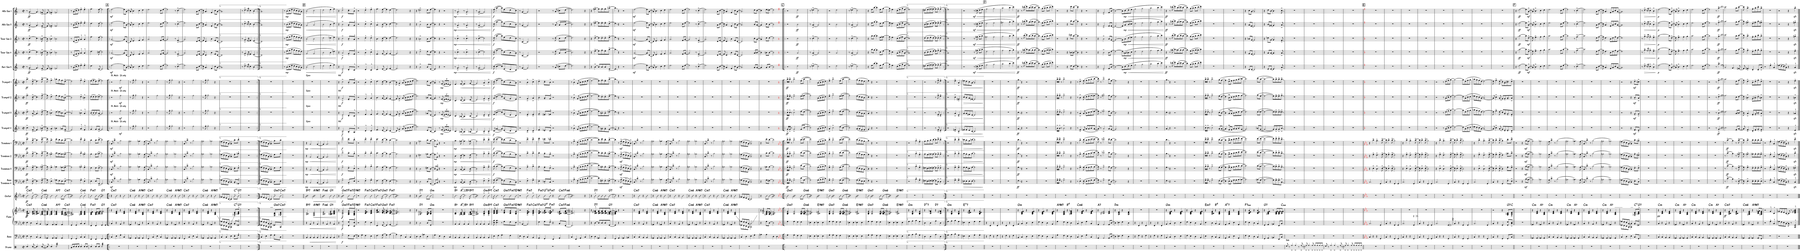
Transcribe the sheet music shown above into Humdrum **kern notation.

**kern	**kern	**dynam	**kern	**kern	**dynam	**harte	**kern	**dynam	**harte	**kern	**dynam	**kern	**dynam	**kern	**dynam	**kern	**dynam	**kern	**dynam	**kern	**dynam	**kern	**dynam	**kern	**dynam	**kern	**dynam	**kern	**dynam	**kern	**dynam	**kern	**dynam	**kern	**dynam
*part17	*part16	*part16	*part15	*part15	*part15	*part15	*part14	*part14	*part14	*part13	*part13	*part12	*part12	*part11	*part11	*part10	*part10	*part9	*part9	*part8	*part8	*part7	*part7	*part6	*part6	*part5	*part5	*part4	*part4	*part3	*part3	*part2	*part2	*part1	*part1
*staff18	*staff17	*staff17	*staff16	*staff15	*staff15/16	*	*staff14	*staff14	*	*staff13	*staff13	*staff12	*staff12	*staff11	*staff11	*staff10	*staff10	*staff9	*staff9	*staff8	*staff8	*staff7	*staff7	*staff6	*staff6	*staff5	*staff5	*staff4	*staff4	*staff3	*staff3	*staff2	*staff2	*staff1	*staff1
*I"Drums	*I"Bass	*	*I"Piano	*	*	*	*I"Guitar	*	*	*I"Bass Trombone 4	*	*I"Trombone 3	*	*I"Trombone 2	*	*I"Trombone 1	*	*I"Trumpet 4	*	*I"Trumpet 3	*	*I"Trumpet 2	*	*I"Trumpet 1	*	*I"Bari Sax 5	*	*I"Tenor Sax 4	*	*I"Tenor Sax 2	*	*I"Alto Sax 3	*	*I"Alto Sax 1	*
*	*	*	*I'Pno	*	*	*	*	*	*	*I'BTrb	*	*I'Trb	*	*I'Trb	*	*I'Trb	*	*I'Tpt	*	*I'Tpt	*	*I'Tpt	*	*I'Tpt	*	*I'Bar Sax	*	*I'T Sax	*	*I'T Sax	*	*I'A Sax	*	*I'A Sax	*
*clefX	*clefFv4	*	*clefF4	*clefG2	*	*	*clefGv2	*	*	*clefF4	*	*clefF4	*	*clefF4	*	*clefF4	*	*clefG2	*	*clefG2	*	*clefG2	*	*clefG2	*	*clefG2	*	*clefG2	*	*clefG2	*	*clefG2	*	*clefG2	*
*	*	*	*	*	*	*	*	*	*	*	*	*	*	*	*	*	*	*Trd1c2	*	*Trd1c2	*	*Trd1c2	*	*Trd1c2	*	*Trd12c21	*	*Trd8c14	*	*Trd8c14	*	*Trd5c9	*	*Trd5c9	*
*k[]	*k[b-e-a-]	*	*k[b-e-a-]	*k[b-e-a-]	*	*	*k[b-e-a-]	*	*	*k[b-e-a-]	*	*k[b-e-a-]	*	*k[b-e-a-]	*	*k[b-e-a-]	*	*k[b-]	*	*k[b-]	*	*k[b-]	*	*k[b-]	*	*k[]	*	*k[b-]	*	*k[b-]	*	*k[]	*	*k[]	*
*M2/2	*M2/2	*	*M2/2	*M2/2	*	*	*M2/2	*	*	*M2/2	*	*M2/2	*	*M2/2	*	*M2/2	*	*M2/2	*	*M2/2	*	*M2/2	*	*M2/2	*	*M2/2	*	*M2/2	*	*M2/2	*	*M2/2	*	*M2/2	*
*met(c|)	*met(c|)	*	*met(c|)	*met(c|)	*	*	*met(c|)	*	*	*met(c|)	*	*met(c|)	*	*met(c|)	*	*met(c|)	*	*met(c|)	*	*met(c|)	*	*met(c|)	*	*met(c|)	*	*met(c|)	*	*met(c|)	*	*met(c|)	*	*met(c|)	*	*met(c|)	*
=1	=1	=1	=1	=1	=1	=1	=1	=1	=1	=1	=1	=1	=1	=1	=1	=1	=1	=1	=1	=1	=1	=1	=1	=1	=1	=1	=1	=1	=1	=1	=1	=1	=1	=1	=1
!	!	!	!	!	!LO:DY:b	!	!	!	!	!	!	!	!	!	!	!	!	!	!	!	!	!	!	!	!	!	!	!	!	!	!	!	!	!	!
!	!	!	!	!	!LO:DY:n=1:b	!	!	!	!	!	!	!	!	!	!	!	!	!	!	!	!	!	!	!	!	!	!	!	!	!	!	!	!	!	!
!	!	!	!	!	!LO:DY:n=2:b	!	!	!	!	!	!	!	!	!	!	!	!	!	!	!	!	!	!	!	!	!	!	!	!	!	!	!	!	!	!
!	!	!	!	!	!LO:DY:n=3:b	!LO:H:kt=m7	!	!LO:DY:b	!LO:H:kt=m7	!	!LO:DY:b	!	!LO:DY:b	!	!LO:DY:b	!	!LO:DY:b	!	!LO:DY:b	!	!LO:DY:b	!	!LO:DY:b	!	!LO:DY:b	!	!	!	!	!	!	!	!	!	!
4.Rcc/	4EE-\	.	4E-\	4.B-/ 4.c/ 4.e-/ 4.g/	ff ff ff ff	C:min7	4.B-^\	ff	C:min7	4.G^\	ff	4.B-^\	ff	4.c^\	ff	4.e-^\	ff	4.cc^\	ff	4.dd^\	ff	4.ff^\	ff	4.aa^\	ff	8r	.	8r	.	8r	.	8r	.	8r	.
!	!	!	!	!	!	!	!	!	!	!	!	!	!	!	!	!	!	!	!	!	!	!	!	!	!	!	!LO:DY:b	!	!LO:DY:b	!	!LO:DY:b	!	!LO:DY:b	!	!LO:DY:b
.	.	.	.	.	.	.	.	.	.	.	.	.	.	.	.	.	.	.	.	.	.	.	.	.	.	[4.g^/	ff	[4.cc^\	ff	[4.cc^\	ff	[4.g^/	ff	[4.g^/	ff
.	4DD\	.	4D\	.	.	.	.	.	.	.	.	.	.	.	.	.	.	.	.	.	.	.	.	.	.	.	.	.	.	.	.	.	.	.	.
[8Rcc/	.	.	.	[8B-/ [8c/ [8e-/ [8g/	.	.	[8B-^\	.	.	[8E-^\	.	[8G^\	.	[8B-^\	.	[8c^\	.	[8f^/	.	[8a^/	.	[8cc^\	.	[8dd^\	.	.	.	.	.	.	.	.	.	.	.
4.Rcc/]	4CC/	.	4C/	4.B-/] 4.c/] 4.e-/] 4.g/]	.	.	4.B-\]	.	.	4.E-\]	.	4.G\]	.	4.B-\]	.	4.c\]	.	4.f/]	.	4.a/]	.	4.cc\]	.	4.dd\]	.	4.g/]	.	4.cc\]	.	4.cc\]	.	4.g/]	.	4.g/]	.
.	4BBB-/	.	4BB-/	.	.	.	.	.	.	.	.	.	.	.	.	.	.	.	.	.	.	.	.	.	.	.	.	.	.	.	.	.	.	.	.
!	!	!	!	!	!	!LO:H:kt=m6	!	!	!LO:H:kt=m6	!	!	!	!	!	!	!	!	!	!	!	!	!	!	!	!	!	!	!	!	!	!	!	!	!	!
[8Rcc/	.	.	.	[8An/ [8c/ [8e-/ [8g/	.	C:min6	[8B-^\	.	C:min6	[8G^\	.	[8An^\	.	[8c^\	.	[8e-^\	.	[8bn^\	.	[8dd^\	.	[8ff^\	.	[8aa^\	.	[8f^/	.	[8bn^\	.	[8bn^\	.	[8f^/	.	[8f#X^/	.
=2	=2	=2	=2	=2	=2	=2	=2	=2	=2	=2	=2	=2	=2	=2	=2	=2	=2	=2	=2	=2	=2	=2	=2	=2	=2	=2	=2	=2	=2	=2	=2	=2	=2	=2	=2
8Rcc/]	4AAAn/	.	4AAn/	8A/] 8c/] 8e-/] 8g/]	.	.	8B-\]	.	.	8G\]	.	8A\]	.	8c\]	.	8e-\]	.	8b\]	.	8dd\]	.	8ff\]	.	8aa\]	.	8f/]	.	8b\]	.	8b\]	.	8f/]	.	8f#/]	.
4.Rcc/	.	.	.	4.An/ 4.c/ 4.e-/ 4.g/	.	.	4.B-\	.	.	4.E-^\	.	4.G^\	.	4.An^\	.	4.c^\	.	4.a^/	.	4.bn^\	.	4.dd^\	.	4.ff^\	.	4.f#X^/	.	4.bn^\	.	4.bn^\	.	4.f#X^/	.	4.f#X^/	.
.	4AAA/	.	4AA/	.	.	.	.	.	.	.	.	.	.	.	.	.	.	.	.	.	.	.	.	.	.	.	.	.	.	.	.	.	.	.	.
!	!	!	!	!	!	!LO:H:kt=7	!	!	!LO:H:kt=7	!	!	!	!	!	!	!	!	!	!	!	!	!	!	!	!	!	!	!	!	!	!	!	!	!	!
*tremolo	*	*	*	*	*	*	*	*	*	*	*	*	*	*	*	*	*	*	*	*	*	*	*	*	*	*	*	*	*	*	*	*	*	*	*
32Rcc/LLL	4AAA-X/	.	4AA-X/	4A-X/ 4c/ 4e-/ 4g-X/	.	Ab:7	4B-\	.	Ab:7	8G-X\L	.	4A-X\	.	8c\L	.	8e-\L	.	4bn\	.	8dd\L	.	8ff\L	.	8aa-X\L	.	2fn/	.	2b-X\	.	2b-X\	.	2fn/	.	2fn/	.
32Rcc/	.	.	.	.	.	.	.	.	.	.	.	.	.	.	.	.	.	.	.	.	.	.	.	.	.	.	.	.	.	.	.	.	.	.	.
32Rcc/	.	.	.	.	.	.	.	.	.	.	.	.	.	.	.	.	.	.	.	.	.	.	.	.	.	.	.	.	.	.	.	.	.	.	.
32Rcc/	.	.	.	.	.	.	.	.	.	.	.	.	.	.	.	.	.	.	.	.	.	.	.	.	.	.	.	.	.	.	.	.	.	.	.
32Rcc/	.	.	.	.	.	.	.	.	.	8F\	.	.	.	8Bn\	.	8d\	.	.	.	8dd-X\	.	8ee\	.	8gg\	.	.	.	.	.	.	.	.	.	.	.
32Rcc/	.	.	.	.	.	.	.	.	.	.	.	.	.	.	.	.	.	.	.	.	.	.	.	.	.	.	.	.	.	.	.	.	.	.	.
32Rcc/	.	.	.	.	.	.	.	.	.	.	.	.	.	.	.	.	.	.	.	.	.	.	.	.	.	.	.	.	.	.	.	.	.	.	.
32Rcc/	.	.	.	.	.	.	.	.	.	.	.	.	.	.	.	.	.	.	.	.	.	.	.	.	.	.	.	.	.	.	.	.	.	.	.
32Rcc/	4AAA-/	.	4AA-/	8A-/ 8c/ 8e-/ 8g-/L	.	.	8B-\L	.	.	8E-\	.	8G-X\L	.	8A-X\	.	8c\	.	8a-X/L	.	8b-X\	.	8dd\	.	8ff\	.	.	.	.	.	.	.	.	.	.	.
32Rcc/	.	.	.	.	.	.	.	.	.	.	.	.	.	.	.	.	.	.	.	.	.	.	.	.	.	.	.	.	.	.	.	.	.	.	.
32Rcc/	.	.	.	.	.	.	.	.	.	.	.	.	.	.	.	.	.	.	.	.	.	.	.	.	.	.	.	.	.	.	.	.	.	.	.
32Rcc/	.	.	.	.	.	.	.	.	.	.	.	.	.	.	.	.	.	.	.	.	.	.	.	.	.	.	.	.	.	.	.	.	.	.	.
!	!	!	!	!	!	!LO:H:kt=m7	!	!	!LO:H:kt=m7	!	!	!	!	!	!	!	!	!	!	!	!	!	!	!	!	!	!	!	!	!	!	!	!	!	!
32Rcc/	.	.	.	[8G/ [8An/ [8c/ [8e-/J	.	C:min7	[8B-\J	.	C:min7	[8E-^\J	.	[8Gn^\J	.	[8An^\J	.	[8c^\J	.	[8f^/J	.	[8a^\J	.	[8bn^\J	.	[8dd^\J	.	.	.	.	.	.	.	.	.	.	.
32Rcc/	.	.	.	.	.	.	.	.	.	.	.	.	.	.	.	.	.	.	.	.	.	.	.	.	.	.	.	.	.	.	.	.	.	.	.
32Rcc/	.	.	.	.	.	.	.	.	.	.	.	.	.	.	.	.	.	.	.	.	.	.	.	.	.	.	.	.	.	.	.	.	.	.	.
32Rcc/JJJ	.	.	.	.	.	.	.	.	.	.	.	.	.	.	.	.	.	.	.	.	.	.	.	.	.	.	.	.	.	.	.	.	.	.	.
*Xtremolo	*	*	*	*	*	*	*	*	*	*	*	*	*	*	*	*	*	*	*	*	*	*	*	*	*	*	*	*	*	*	*	*	*	*	*
=3	=3	=3	=3	=3	=3	=3	=3	=3	=3	=3	=3	=3	=3	=3	=3	=3	=3	=3	=3	=3	=3	=3	=3	=3	=3	=3	=3	=3	=3	=3	=3	=3	=3	=3	=3
8Ra/L	4GGG/	.	4GG/	2G/] 2A/] 2c/] 2e-/]	.	.	2B-\]	.	.	2E-\]	.	2G\]	.	2A\]	.	2c\]	.	2f/]	.	2a/]	.	2b\]	.	2dd\]	.	8r	.	8r	.	8r	.	8r	.	8r	.
8Rcc/	.	.	.	.	.	.	.	.	.	.	.	.	.	.	.	.	.	.	.	.	.	.	.	.	.	(8a\L	.	(8d/L	.	(8d/L	.	(8a\L	.	(8a\L	.
8Rcc/	4GGG/	.	4GG/	.	.	.	.	.	.	.	.	.	.	.	.	.	.	.	.	.	.	.	.	.	.	8cc\	.	8f/	.	8f/	.	8cc\	.	8cc\	.
8Rcc/J	.	.	.	.	.	.	.	.	.	.	.	.	.	.	.	.	.	.	.	.	.	.	.	.	.	8dd\J)	.	8g/J)	.	8g/J)	.	8dd\J)	.	8dd\J)	.
!	!	!	!	!	!	!LO:H:kt=m6	!	!	!LO:H:kt=m6	!	!	!	!	!	!	!	!	!	!	!	!	!	!	!	!	!	!	!	!	!	!	!	!	!	!
4Rcc/	4CC/	.	4C/	4An/^^ 4c/^^ 4e-/^^ 4g/^^	.	C:min6	4B-^^\	.	C:min6	4G^^\	.	4An^^\	.	4c^^\	.	4e-^^\	.	4a^^/	.	4bn^^\	.	4dd^^\	.	4ff^^\	.	4ee^^\	.	4a^^/	.	4a^^/	.	4ee^^\	.	4ee^^\	.
8Rcc/L	4CC/	.	4C/	4A/^^ 4c/^^ 4e-/^^ 4g/^^	.	.	4B-^^\	.	.	4E-^^\	.	4G^^\	.	4An^^\	.	4c^^\	.	4f^^/	.	4a^^/	.	4bn^^\	.	4dd^^\	.	4ee^^\	.	4a^^/	.	4a^^/	.	4ee^^\	.	4ee^^\	.
8Rcc/J	.	.	.	.	.	.	.	.	.	.	.	.	.	.	.	.	.	.	.	.	.	.	.	.	.	.	.	.	.	.	.	.	.	.	.
=4	=4	=4	=4	=4	=4	=4	=4	=4	=4	=4	=4	=4	=4	=4	=4	=4	=4	=4	=4	=4	=4	=4	=4	=4	=4	=4	=4	=4	=4	=4	=4	=4	=4	=4	=4
!	!	!	!	!	!	!LO:H:kt=m7	!	!	!LO:H:kt=m7	!	!	!	!	!	!	!	!	!	!	!	!	!	!	!	!	!	!	!	!	!	!	!	!	!	!
4Rcc/	4FFF/	.	4FF/	4A-/ 4c/ 4e-/ 4f/	.	F:min7	4B-\	.	F:min7	4E-\	.	4F\	.	4A-\	.	4c\	.	4g/	.	(8b-/L	.	(8dd\L	.	(8ee\L	.	4.dd\	.	4.dd\	.	4.ff\	.	4.dd\	.	4.ff\	.
.	.	.	.	.	.	.	.	.	.	.	.	.	.	.	.	.	.	.	.	8b-/	.	8dd\	.	8ff\	.	.	.	.	.	.	.	.	.	.	.
8Rcc/L	4FFF/	.	4FF/	8A-/ 8c/ 8e-/ 8f/L	.	.	8B-\L	.	.	8E-/L	.	8F\L	.	8A-\L	.	8c\L	.	8g/L	.	8b-/)	.	8dd\)	.	8dd\)	.	.	.	.	.	.	.	.	.	.	.
8Rcc/J	.	.	.	[8Bn/ [8d/ [8f/ [8g/J	.	.	[8B-\J	.	.	[8GG^/J	.	[8F^\J	.	[8Bn^\J	.	[8d^\J	.	[8g^/J	.	[8a^/J	.	[8dd-X^\J	.	[8ee^\J	.	[8e/	.	[8cc#X\	.	[8ee\	.	[8dd\	.	[8ee\	.
!	!	!	!	!	!	!LO:H:kt=7	!	!	!LO:H:kt=7	!	!	!	!	!	!	!	!	!	!	!	!	!	!	!	!	!	!	!	!	!	!	!	!	!	!
*tremolo	*	*	*	*	*	*	*	*	*	*	*	*	*	*	*	*	*	*	*	*	*	*	*	*	*	*	*	*	*	*	*	*	*	*	*
32Rcc/LLL	4GGG/	.	4GG/	2B/] 2d/] 2f/] 2g/]	.	G:7	2B-\]	.	G:7	2GG/]	.	2F\]	.	2B\]	.	2d\]	.	2g/]	.	2a/]	.	2dd-\]	.	2ee\]	.	2e/]	.	2cc#\]	.	2ee\]	.	2dd\]	.	2ee\]	.
32Rcc/	.	.	.	.	.	.	.	.	.	.	.	.	.	.	.	.	.	.	.	.	.	.	.	.	.	.	.	.	.	.	.	.	.	.	.
32Rcc/	.	.	.	.	.	.	.	.	.	.	.	.	.	.	.	.	.	.	.	.	.	.	.	.	.	.	.	.	.	.	.	.	.	.	.
32Rcc/	.	.	.	.	.	.	.	.	.	.	.	.	.	.	.	.	.	.	.	.	.	.	.	.	.	.	.	.	.	.	.	.	.	.	.
32Rcc/	.	.	.	.	.	.	.	.	.	.	.	.	.	.	.	.	.	.	.	.	.	.	.	.	.	.	.	.	.	.	.	.	.	.	.
32Rcc/	.	.	.	.	.	.	.	.	.	.	.	.	.	.	.	.	.	.	.	.	.	.	.	.	.	.	.	.	.	.	.	.	.	.	.
32Rcc/	.	.	.	.	.	.	.	.	.	.	.	.	.	.	.	.	.	.	.	.	.	.	.	.	.	.	.	.	.	.	.	.	.	.	.
32Rcc/	.	.	.	.	.	.	.	.	.	.	.	.	.	.	.	.	.	.	.	.	.	.	.	.	.	.	.	.	.	.	.	.	.	.	.
32Rcc/	4GGG/	.	4GG/	.	.	.	.	.	.	.	.	.	.	.	.	.	.	.	.	.	.	.	.	.	.	.	.	.	.	.	.	.	.	.	.
32Rcc/	.	.	.	.	.	.	.	.	.	.	.	.	.	.	.	.	.	.	.	.	.	.	.	.	.	.	.	.	.	.	.	.	.	.	.
32Rcc/	.	.	.	.	.	.	.	.	.	.	.	.	.	.	.	.	.	.	.	.	.	.	.	.	.	.	.	.	.	.	.	.	.	.	.
32Rcc/	.	.	.	.	.	.	.	.	.	.	.	.	.	.	.	.	.	.	.	.	.	.	.	.	.	.	.	.	.	.	.	.	.	.	.
32Rcc/	.	.	.	.	.	.	.	.	.	.	.	.	.	.	.	.	.	.	.	.	.	.	.	.	.	.	.	.	.	.	.	.	.	.	.
32Rcc/	.	.	.	.	.	.	.	.	.	.	.	.	.	.	.	.	.	.	.	.	.	.	.	.	.	.	.	.	.	.	.	.	.	.	.
32Rcc/	.	.	.	.	.	.	.	.	.	.	.	.	.	.	.	.	.	.	.	.	.	.	.	.	.	.	.	.	.	.	.	.	.	.	.
32Rcc/JJJ	.	.	.	.	.	.	.	.	.	.	.	.	.	.	.	.	.	.	.	.	.	.	.	.	.	.	.	.	.	.	.	.	.	.	.
*Xtremolo	*	*	*	*	*	*	*	*	*	*	*	*	*	*	*	*	*	*	*	*	*	*	*	*	*	*	*	*	*	*	*	*	*	*	*
!!LO:REH:place=s1:a:cj:fs=14:t=A
=5!|:	=5!|:	=5!|:	=5!|:	=5!|:	=5!|:	=5!|:	=5!|:	=5!|:	=5!|:	=5!|:	=5!|:	=5!|:	=5!|:	=5!|:	=5!|:	=5!|:	=5!|:	=5!|:	=5!|:	=5!|:	=5!|:	=5!|:	=5!|:	=5!|:	=5!|:	=5!|:	=5!|:	=5!|:	=5!|:	=5!|:	=5!|:	=5!|:	=5!|:	=5!|:	=5!|:
!	!	!	!	!	!	!	!	!	!	!	!	!	!	!	!	!	!	!	!	!	!	!	!	!LO:TX:a:t=St. Mute	!	!	!	!	!	!	!	!	!	!	!
!	!	!	!	!	!	!	!	!	!	!	!	!	!	!	!	!	!	!	!	!	!	!LO:TX:a:t=St. Mute	!	!	!	!	!	!	!	!	!	!	!	!	!
!	!	!	!	!	!	!	!	!	!	!	!	!	!	!	!	!	!	!	!	!LO:TX:a:t=St. Mute	!	!	!	!	!	!	!	!	!	!	!	!	!	!	!
!	!	!	!	!	!	!	!	!	!	!	!	!	!	!	!	!	!	!LO:TX:a:t=St. Mute	!	!	!	!	!	!	!	!	!	!	!	!	!	!	!	!	!
!	!	!	!	!	!	!LO:H:kt=m7	!	!	!LO:H:kt=m7	!	!LO:DY:b	!	!LO:DY:b	!	!LO:DY:b	!	!LO:DY:b	!	!	!	!	!	!	!	!	!	!LO:DY:b	!	!LO:DY:b	!	!LO:DY:b	!	!LO:DY:b	!	!LO:DY:b
1r	4CC/	.	4C/	4r	.	C:min7	4r	.	C:min7	8C/	mf	8C/	mf	8C/	mf	8C/	mf	2r	.	2r	.	2r	.	2r	.	[2.ee\	mf	[2.a/	mf	[2.a/	mf	[2.ee\	mf	[2.ee\	mf
.	.	.	.	.	.	.	.	.	.	4c^\	.	4c^\	.	4c^\	.	4c^\	.	.	.	.	.	.	.	.	.	.	.	.	.	.	.	.	.	.	.
.	4EE-\	.	4r	4c/ 4e-/ 4g/	.	.	4B-\	.	.	.	.	.	.	.	.	.	.	.	.	.	.	.	.	.	.	.	.	.	.	.	.	.	.	.	.
.	.	.	.	.	.	.	.	.	.	8r	.	8r	.	8r	.	8r	.	.	.	.	.	.	.	.	.	.	.	.	.	.	.	.	.	.	.
!	!	!	!	!	!	!	!	!	!	!	!	!	!	!	!	!	!	!	!	!	!	!	!	!LO:TX:a:t=2X only	!	!	!	!	!	!	!	!	!	!	!
!	!	!	!	!	!	!	!	!	!	!	!	!	!	!	!	!	!	!	!	!	!	!LO:TX:a:t=2X only	!	!	!	!	!	!	!	!	!	!	!	!	!
!	!	!	!	!	!	!	!	!	!	!	!	!	!	!	!	!	!	!	!	!LO:TX:a:t=2X only	!	!	!	!	!	!	!	!	!	!	!	!	!	!	!
!	!	!	!	!	!	!	!	!	!	!	!	!	!	!	!	!	!	!LO:TX:a:t=2X only	!	!	!	!	!	!	!	!	!	!	!	!	!	!	!	!	!
!	!	!	!	!	!	!	!	!	!	!	!	!	!	!	!	!	!	!	!LO:DY:b	!	!LO:DY:b	!	!LO:DY:b	!	!LO:DY:b	!	!	!	!	!	!	!	!	!	!
.	4GG\	.	4BB-/	4r	.	.	4r	.	.	2B-\	.	2B-\	.	2B-\	.	2B-\	.	2ff\	mf	2ff\	mf	2ff\	mf	2ff\	mf	.	.	.	.	.	.	.	.	.	.
.	4CC/	.	4r	4c/ 4e-/ 4g/	.	.	4B-\	.	.	.	.	.	.	.	.	.	.	.	.	.	.	.	.	.	.	8ee\L]	.	8a/L]	.	8a/L]	.	8ee\L]	.	8ee\L]	.
.	.	.	.	.	.	.	.	.	.	.	.	.	.	.	.	.	.	.	.	.	.	.	.	.	.	[8a\J	.	[8d/J	.	[8d/J	.	[8a\J	.	[8a\J	.
=6	=6	=6	=6	=6	=6	=6	=6	=6	=6	=6	=6	=6	=6	=6	=6	=6	=6	=6	=6	=6	=6	=6	=6	=6	=6	=6	=6	=6	=6	=6	=6	=6	=6	=6	=6
!	!	!	!	!	!	!LO:H:kt=m6	!	!	!LO:H:kt=m6	!	!	!	!	!	!	!	!	!	!	!	!	!	!	!	!	!	!	!	!	!	!	!	!	!	!
1r	4AAAn/	.	4AAn/	4r	.	C:min6	4r	.	C:min6	2An\	.	2An\	.	2An\	.	2An\	.	8r	.	8r	.	8r	.	8r	.	8a/]	.	8d/]	.	8d/]	.	8a/]	.	8a/]	.
.	.	.	.	.	.	.	.	.	.	.	.	.	.	.	.	.	.	8ff~\	.	8ff~\	.	8ff~\	.	8ff~\	.	4.b\	.	4.e/	.	4.e/	.	4.b\	.	4.b\	.
.	4AAA/	.	4r	4c/ 4e-/ 4g/	.	.	4B-\	.	.	.	.	.	.	.	.	.	.	2ff~\	.	2ff~\	.	2ff~\	.	2ff~\	.	.	.	.	.	.	.	.	.	.	.
!	!	!	!	!	!	!LO:H:kt=M7	!	!	!LO:H:kt=M7	!	!	!	!	!	!	!	!	!	!	!	!	!	!	!	!	!	!	!	!	!	!	!	!	!	!
.	4AAA-X/	.	4AA-X/	4r	.	Ab:maj7	4r	.	Ab:maj7	4.A-X\	.	4.A-X\	.	4.A-X\	.	4.A-X\	.	.	.	.	.	.	.	.	.	4cc\	.	4f/	.	4f/	.	4cc\	.	4cc\	.
.	4AAA-/	.	4r	4A-/ 4c/ 4e-/	.	.	4B-\	.	.	.	.	.	.	.	.	.	.	4r	.	4r	.	4r	.	4r	.	4dd\	.	4g/	.	4g/	.	4dd\	.	4dd\	.
.	.	.	.	.	.	.	.	.	.	(8G\	.	(8G\	.	(8G\	.	(8G\	.	.	.	.	.	.	.	.	.	.	.	.	.	.	.	.	.	.	.
=7	=7	=7	=7	=7	=7	=7	=7	=7	=7	=7	=7	=7	=7	=7	=7	=7	=7	=7	=7	=7	=7	=7	=7	=7	=7	=7	=7	=7	=7	=7	=7	=7	=7	=7	=7
!	!	!	!	!	!	!LO:H:kt=m7	!	!	!LO:H:kt=m7	!	!	!	!	!	!	!	!	!	!	!	!	!	!	!	!	!	!	!	!	!	!	!	!	!	!
1r	4GGG/	.	4C/	4r	.	C:min7	4r	.	C:min7	8C/)	.	8C/)	.	8C/)	.	8C/)	.	2r	.	2r	.	2r	.	2r	.	2.ee\	.	2.a/	.	2.a/	.	2.ee\	.	2.ee\	.
.	.	.	.	.	.	.	.	.	.	4c^\	.	4c^\	.	4c^\	.	4c^\	.	.	.	.	.	.	.	.	.	.	.	.	.	.	.	.	.	.	.
.	4CC/	.	4r	4c/ 4e-/ 4g/	.	.	4B-\	.	.	.	.	.	.	.	.	.	.	.	.	.	.	.	.	.	.	.	.	.	.	.	.	.	.	.	.
.	.	.	.	.	.	.	.	.	.	8r	.	8r	.	8r	.	8r	.	.	.	.	.	.	.	.	.	.	.	.	.	.	.	.	.	.	.
.	4EE-\	.	4BB-/	4r	.	.	4r	.	.	2B-\	.	2B-\	.	2B-\	.	2B-\	.	2ff\	.	2ff\	.	2ff\	.	2ff\	.	.	.	.	.	.	.	.	.	.	.
.	4CC/	.	4r	4c/ 4e-/ 4g/	.	.	4B-\	.	.	.	.	.	.	.	.	.	.	.	.	.	.	.	.	.	.	8cc\L	.	8f/L	.	8f/L	.	8cc\L	.	8cc\L	.
.	.	.	.	.	.	.	.	.	.	.	.	.	.	.	.	.	.	.	.	.	.	.	.	.	.	[8ee\J	.	[8a/J	.	[8a/J	.	[8ee\J	.	[8ee\J	.
=8	=8	=8	=8	=8	=8	=8	=8	=8	=8	=8	=8	=8	=8	=8	=8	=8	=8	=8	=8	=8	=8	=8	=8	=8	=8	=8	=8	=8	=8	=8	=8	=8	=8	=8	=8
!	!	!	!	!	!	!LO:H:kt=m6	!	!	!LO:H:kt=m6	!	!	!	!	!	!	!	!	!	!	!	!	!	!	!	!	!	!	!	!	!	!	!	!	!	!
1r	4AAAn/	.	4AAn/	4r	.	C:min6	4r	.	C:min6	2An\	.	2An\	.	2An\	.	2An\	.	8r	.	8r	.	8r	.	8r	.	2ee\]	.	2a/]	.	2a/]	.	2ee\]	.	2ee\]	.
.	.	.	.	.	.	.	.	.	.	.	.	.	.	.	.	.	.	8ff~\	.	8ff~\	.	8ff~\	.	8ff~\	.	.	.	.	.	.	.	.	.	.	.
.	4AAA/	.	4r	4c/ 4e-/ 4g/	.	.	4B-\	.	.	.	.	.	.	.	.	.	.	2ff~\	.	2ff~\	.	2ff~\	.	2ff~\	.	.	.	.	.	.	.	.	.	.	.
!	!	!	!	!	!	!LO:H:kt=M7	!	!	!LO:H:kt=M7	!	!	!	!	!	!	!	!	!	!	!	!	!	!	!	!	!	!	!	!	!	!	!	!	!	!
.	4AAA-X/	.	4AA-X/	4r	.	Ab:maj7	4r	.	Ab:maj7	2A-X\	.	2A-X\	.	2A-X\	.	2A-X\	.	.	.	.	.	.	.	.	.	8r	.	8r	.	8r	.	8r	.	8r	.
.	.	.	.	.	.	.	.	.	.	.	.	.	.	.	.	.	.	.	.	.	.	.	.	.	.	(4.cc^\	.	(4.f^/	.	(4.f^/	.	(4.cc^\	.	(4.cc^\	.
.	4AAA-/	.	4r	4A-/ 4c/ 4e-/	.	.	4B-\	.	.	.	.	.	.	.	.	.	.	4r	.	4r	.	4r	.	4r	.	.	.	.	.	.	.	.	.	.	.
=9	=9	=9	=9	=9	=9	=9	=9	=9	=9	=9	=9	=9	=9	=9	=9	=9	=9	=9	=9	=9	=9	=9	=9	=9	=9	=9	=9	=9	=9	=9	=9	=9	=9	=9	=9
!	!	!	!	!	!	!LO:H:kt=m7	!	!	!LO:H:kt=m7	!	!	!	!	!	!	!	!	!	!	!	!	!	!	!	!	!	!	!	!	!	!	!	!	!	!
1r	4GGG/	.	4C/	4r	.	C:min7	4r	.	C:min7	8C/	.	8C/	.	8C/	.	8C/	.	2r	.	2r	.	2r	.	2r	.	2.ee\)	.	2.a/)	.	2.a/)	.	2.ee\)	.	2.ee\)	.
.	.	.	.	.	.	.	.	.	.	4c^\	.	4c^\	.	4c^\	.	4c^\	.	.	.	.	.	.	.	.	.	.	.	.	.	.	.	.	.	.	.
.	4CC/	.	4r	4c/ 4e-/ 4g/	.	.	4B-\	.	.	.	.	.	.	.	.	.	.	.	.	.	.	.	.	.	.	.	.	.	.	.	.	.	.	.	.
.	.	.	.	.	.	.	.	.	.	8r	.	8r	.	8r	.	8r	.	.	.	.	.	.	.	.	.	.	.	.	.	.	.	.	.	.	.
.	4EE-\	.	4BB-/	4r	.	.	4r	.	.	2B-\	.	2B-\	.	2B-\	.	2B-\	.	2ff\	.	2ff\	.	2ff\	.	2ff\	.	.	.	.	.	.	.	.	.	.	.
.	4CC/	.	4r	4c/ 4e-/ 4g/	.	.	4B-\	.	.	.	.	.	.	.	.	.	.	.	.	.	.	.	.	.	.	8a\L	.	8d/L	.	8d/L	.	8a\L	.	8a\L	.
.	.	.	.	.	.	.	.	.	.	.	.	.	.	.	.	.	.	.	.	.	.	.	.	.	.	[8cc\J	.	[8f/J	.	[8f/J	.	[8cc\J	.	[8cc\J	.
=10	=10	=10	=10	=10	=10	=10	=10	=10	=10	=10	=10	=10	=10	=10	=10	=10	=10	=10	=10	=10	=10	=10	=10	=10	=10	=10	=10	=10	=10	=10	=10	=10	=10	=10	=10
!	!	!	!	!	!	!LO:H:kt=m6	!	!	!LO:H:kt=m6	!	!	!	!	!	!	!	!	!	!	!	!	!	!	!	!	!	!	!	!	!	!	!	!	!	!
1r	4AAAn/	.	4AAn/	4r	.	C:min6	4r	.	C:min6	2An\	.	2An\	.	2An\	.	2An\	.	8r	.	8r	.	8r	.	8r	.	8cc\]	.	8f/]	.	8f/]	.	8cc\]	.	8cc\]	.
.	.	.	.	.	.	.	.	.	.	.	.	.	.	.	.	.	.	8ff~\	.	8ff~\	.	8ff~\	.	8ff~\	.	4.a/	.	4.d/	.	4.d/	.	4.a/	.	4.a/	.
.	4AAA/	.	4r	4c/ 4e-/ 4g/	.	.	4B-\	.	.	.	.	.	.	.	.	.	.	2ff~\	.	2ff~\	.	2ff~\	.	2ff~\	.	.	.	.	.	.	.	.	.	.	.
!	!	!	!	!	!	!LO:H:kt=M7	!	!	!LO:H:kt=M7	!	!	!	!	!	!	!	!	!	!	!	!	!	!	!	!	!	!	!	!	!	!	!	!	!	!
.	4AAA-X/	.	4AA-X/	4r	.	Ab:maj7	4r	.	Ab:maj7	2A-X\	.	2A-X\	.	2A-X\	.	2A-X\	.	.	.	.	.	.	.	.	.	4f/	.	4b-\	.	4b-\	.	4f/	.	4f/	.
.	4AAA-/	.	4r	4A-/ 4c/ 4e-/	.	.	4B-\	.	.	.	.	.	.	.	.	.	.	4r	.	4r	.	4r	.	4r	.	8cc\L	.	8f/L	.	8f/L	.	8cc\L	.	8cc\L	.
.	.	.	.	.	.	.	.	.	.	.	.	.	.	.	.	.	.	.	.	.	.	.	.	.	.	[8a\J	.	[8d/J	.	[8d/J	.	[8a\J	.	[8a\J	.
=11	=11	=11	=11	=11	=11	=11	=11	=11	=11	=11	=11	=11	=11	=11	=11	=11	=11	=11	=11	=11	=11	=11	=11	=11	=11	=11	=11	=11	=11	=11	=11	=11	=11	=11	=11
*	*	*	*^	*	*	*	*	*	*	*	*	*	*	*	*	*	*	*	*	*	*	*	*	*	*	*	*	*	*	*	*	*	*	*	*
1r	4CC/	.	8G-X/L	8GG-X\L	2.ryy	.	.	8G-X/L	.	.	(8G-X\L	.	(8G-X\L	.	(8G-X\L	.	(8G-X\L	.	1r	.	1r	.	1r	.	1r	.	1a]	.	1d]	.	1d]	.	1a]	.	1a]	.
.	.	.	8F/	8FF\	.	.	.	8F/	.	.	8F\	.	8F\	.	8F\	.	8F\	.	.	.	.	.	.	.	.	.	.	.	.	.	.	.	.	.	.	.
.	4CC/	.	8E-/	8EE-\	.	.	.	8E-/	.	.	8E-\	.	8E-\	.	8E-\	.	8E-\	.	.	.	.	.	.	.	.	.	.	.	.	.	.	.	.	.	.	.
.	.	.	[8C/J	[8CC\J	.	.	.	[8C/J	.	.	[8C\J	.	[8C\J	.	[8C\J	.	[8C\J	.	.	.	.	.	.	.	.	.	.	.	.	.	.	.	.	.	.	.
.	4EE-\	.	4C/]	4CC\]	.	.	.	4C/]	.	.	4C/])	.	4C/])	.	4C/])	.	4C/])	.	.	.	.	.	.	.	.	.	.	.	.	.	.	.	.	.	.	.
.	8EE-~\L	.	4ryy	8C~/L	8G-X/~ 8c/~ 8e-/~L	.	C:dim	8B-~\L	.	C:dim	8C~/L	.	8E-~\L	.	8G-~\L	.	8c~\L	.	.	.	.	.	.	.	.	.	.	.	.	.	.	.	.	.	.	.
!	!	!	!	!	!	!	!LO:H:kt=7	!	!	!LO:H:kt=7	!	!	!	!	!	!	!	!	!	!	!	!	!	!	!	!	!	!	!	!	!	!	!	!	!	!
.	8GG^^\J	.	.	8GGn^^/J	8Bn/^^ 8d/^^ 8f/^^J	.	G:7	8B-^^\J	.	G:7	8GG-X^^/J	.	8F^^\J	.	8Bn^^\J	.	8d^^\J	.	.	.	.	.	.	.	.	.	.	.	.	.	.	.	.	.	.	.
*	*	*	*v	*v	*	*	*	*	*	*	*	*	*	*	*	*	*	*	*	*	*	*	*	*	*	*	*	*	*	*	*	*	*	*	*	*
=12	=12	=12	=12	=12	=12	=12	=12	=12	=12	=12	=12	=12	=12	=12	=12	=12	=12	=12	=12	=12	=12	=12	=12	=12	=12	=12	=12	=12	=12	=12	=12	=12	=12	=12	=12
1r	1r	.	1r	1r	.	.	1r	.	.	1r	.	1r	.	1r	.	1r	.	1r	.	1r	.	1r	.	1r	.	8r	.	8r	.	8r	.	8r	.	8r	.
.	.	.	.	.	.	.	.	.	.	.	.	.	.	.	.	.	.	.	.	.	.	.	.	.	.	4.dd^\	.	4.g^/	.	4.g^/	.	4.dd^\	.	4.dd^\	.
.	.	.	.	.	.	.	.	.	.	.	.	.	.	.	.	.	.	.	.	.	.	.	.	.	.	((16qcc/LL	.	((16qf^/LL	.	((16qf/LL	.	((16qcc/LL	.	(16qcc/LL	.
.	.	.	.	.	.	.	.	.	.	.	.	.	.	.	.	.	.	.	.	.	.	.	.	.	.	(16qdd/JJ))	.	(16qg/JJ))	.	(16qg/JJ))	.	(16qdd/JJ))	.	16qdd/JJ)	.
.	.	.	.	.	.	.	.	.	.	.	.	.	.	.	.	.	.	.	.	.	.	.	.	.	.	4cc\)	.	4f/)	.	4f/)	.	4cc\)	.	4cc\	.
.	.	.	.	.	.	.	.	.	.	.	.	.	.	.	.	.	.	.	.	.	.	.	.	.	.	(4b\	.	(4e/	.	(4e/	.	(4b\	.	(4b\	.
=13:|!	=13:|!	=13:|!	=13:|!	=13:|!	=13:|!	=13:|!	=13:|!	=13:|!	=13:|!	=13:|!	=13:|!	=13:|!	=13:|!	=13:|!	=13:|!	=13:|!	=13:|!	=13:|!	=13:|!	=13:|!	=13:|!	=13:|!	=13:|!	=13:|!	=13:|!	=13:|!	=13:|!	=13:|!	=13:|!	=13:|!	=13:|!	=13:|!	=13:|!	=13:|!	=13:|!
*	*	*	*^	*	*	*	*	*	*	*	*	*	*	*	*	*	*	*	*	*	*	*	*	*	*	*	*	*	*	*	*	*	*	*	*
1r	4CC/	.	8G-X/L	8GG-X\L	2.ryy	.	.	8G-X/L	.	.	(8G-X\L	.	(8G-X\L	.	(8G-X\L	.	(8G-X\L	.	1r	.	1r	.	1r	.	1r	.	1a)	.	1d)	.	1d)	.	1a)	.	1a)	.
.	.	.	8F/	8FF\	.	.	.	8F/	.	.	8F\	.	8F\	.	8F\	.	8F\	.	.	.	.	.	.	.	.	.	.	.	.	.	.	.	.	.	.	.
.	4EE-\	.	8E-/	8EE-\	.	.	.	8E-/	.	.	8E-\	.	8E-\	.	8E-\	.	8E-\	.	.	.	.	.	.	.	.	.	.	.	.	.	.	.	.	.	.	.
.	.	.	[8C/J	[8CC\J	.	.	.	[8C/J	.	.	[8C\J	.	[8C\J	.	[8C\J	.	[8C\J	.	.	.	.	.	.	.	.	.	.	.	.	.	.	.	.	.	.	.
.	4GG\	.	4C/]	4CC\]	.	.	.	4C/]	.	.	4C/])	.	4C/])	.	4C/])	.	4C/])	.	.	.	.	.	.	.	.	.	.	.	.	.	.	.	.	.	.	.
!	!	!	!	!	!	!	!LO:H:kt=m7	!	!	!LO:H:kt=m7	!	!	!	!	!	!	!	!	!	!	!	!	!	!	!	!	!	!	!	!	!	!	!	!	!	!
.	8GG\L	.	4ryy	8GGn/L	8F/ 8B-/ 8d/L	.	G:min7	8B-~\L	.	G:min7	8D\L	.	8F\L	.	8G-\L	.	8B-\L	.	.	.	.	.	.	.	.	.	.	.	.	.	.	.	.	.	.	.
!	!	!	!	!	!	!	!LO:H:kt=m7	!	!	!LO:H:kt=m7	!	!	!	!	!	!	!	!	!	!	!	!	!	!	!	!	!	!	!	!	!	!	!	!	!	!
.	8CC\J	.	.	8CC/J	8G-X/ 8c/ 8e-/J	.	C:min7	8B-^^\J	.	C:min7	8E-\J	.	8G-\J	.	8B-\J	.	8c\J	.	.	.	.	.	.	.	.	.	.	.	.	.	.	.	.	.	.	.
*	*	*	*v	*v	*	*	*	*	*	*	*	*	*	*	*	*	*	*	*	*	*	*	*	*	*	*	*	*	*	*	*	*	*	*	*	*
=14	=14	=14	=14	=14	=14	=14	=14	=14	=14	=14	=14	=14	=14	=14	=14	=14	=14	=14	=14	=14	=14	=14	=14	=14	=14	=14	=14	=14	=14	=14	=14	=14	=14	=14	=14
1r	1r	.	1r	1r	.	.	1r	.	.	1r	.	1r	.	1r	.	1r	.	1r	.	1r	.	1r	.	1r	.	8r	.	8r	.	8r	.	8r	.	8r	.
!	!	!	!	!	!	!	!	!	!	!	!	!	!	!	!	!	!	!	!	!	!	!	!	!	!	!	!LO:DY:b	!	!LO:DY:b	!	!LO:DY:b	!	!LO:DY:b	!	!LO:DY:b
.	.	.	.	.	.	.	.	.	.	.	.	.	.	.	.	.	.	.	.	.	.	.	.	.	.	(8b\L	mp	(8ee\L	mp	(8ee\L	mp	(8b\L	mp	(8b\L	mp
.	.	.	.	.	.	.	.	.	.	.	.	.	.	.	.	.	.	.	.	.	.	.	.	.	.	8cc\	.	8ff\	.	8ff\	.	8cc\	.	8cc\	.
.	.	.	.	.	.	.	.	.	.	.	.	.	.	.	.	.	.	.	.	.	.	.	.	.	.	8ee\J	.	8aa\J	.	8aa\J	.	8ee\J	.	8ee\J	.
.	.	.	.	.	.	.	.	.	.	.	.	.	.	.	.	.	.	.	.	.	.	.	.	.	.	8dd\L	.	8gg\L	.	8gg\L	.	8dd\L	.	8dd\L	.
.	.	.	.	.	.	.	.	.	.	.	.	.	.	.	.	.	.	.	.	.	.	.	.	.	.	8cc\	.	8ff\	.	8ff\	.	8cc\	.	8cc\	.
.	.	.	.	.	.	.	.	.	.	.	.	.	.	.	.	.	.	.	.	.	.	.	.	.	.	8b\	.	8ee\	.	8ee\	.	8b\	.	8b\	.
.	.	.	.	.	.	.	.	.	.	.	.	.	.	.	.	.	.	.	.	.	.	.	.	.	.	8a\J)	.	8dd\J)	.	8dd\J)	.	8a\J)	.	8a\J)	.
!!LO:REH:place=s1:a:cj:fs=14:t=B
=15||	=15||	=15||	=15||	=15||	=15||	=15||	=15||	=15||	=15||	=15||	=15||	=15||	=15||	=15||	=15||	=15||	=15||	=15||	=15||	=15||	=15||	=15||	=15||	=15||	=15||	=15||	=15||	=15||	=15||	=15||	=15||	=15||	=15||	=15||	=15||
!	!	!	!	!	!	!	!	!	!	!	!	!	!	!	!	!	!	!	!	!	!	!	!	!LO:TX:a:t=Open	!	!	!	!	!	!	!	!	!	!	!
!	!	!	!	!	!	!	!	!	!	!	!	!	!	!	!	!	!	!	!	!	!	!LO:TX:a:t=Open	!	!	!	!	!	!	!	!	!	!	!	!	!
!	!	!	!	!	!	!	!	!	!	!	!	!	!	!	!	!	!	!	!	!LO:TX:a:t=Open	!	!	!	!	!	!	!	!	!	!	!	!	!	!	!
!	!	!	!	!	!	!	!	!	!	!	!	!	!	!	!	!	!	!LO:TX:a:t=Open	!	!	!	!	!	!	!	!	!	!	!	!	!	!	!	!	!
!	!	!	!	!	!	!LO:H:kt=7	!	!	!LO:H:kt=7	!	!LO:DY:b	!	!LO:DY:b	!	!LO:DY:b	!	!LO:DY:b	!	!	!	!	!	!	!	!	!	!LO:HP:b	!	!LO:HP:b	!	!LO:HP:b	!	!LO:HP:b	!	!LO:HP:b
1r	4BBB-/	.	4r	2A-/ 2B-/ 2d/	.	Bb:7	2B-\	.	Bb:7	4r	mp	4r	mp	4r	mp	4r	mp	1r	.	1r	.	1r	.	1r	.	(2b\	<	(2g/	<	(2b-\	<	(2g/	<	(2b\	<
!	!	!LO:HP:b	!	!	!	!	!	!	!	!	!LO:HP:b	!	!LO:HP:b	!	!LO:HP:b	!	!LO:HP:b	!	!	!	!	!	!	!	!	!	!	!	!	!	!	!	!	!	!
.	4BBB-/	<	4BB-/	.	.	.	.	.	.	2BB-/	<	2BB-/	<	2BB-/	<	2BB-/	<	.	.	.	.	.	.	.	.	.	.	.	.	.	.	.	.	.	.
!	!	!	!	!	!LO:HP:b	!LO:H:kt=M7	!	!LO:HP:b	!LO:H:kt=M7	!	!	!	!	!	!	!	!	!	!	!	!	!	!	!	!	!	!	!	!	!	!	!	!	!	!
.	4BBB-/	.	4r	2F/ 2A-/ 2c/ 2e-/	<	Ab:maj7	2B-\	<	Ab:maj7	.	.	.	.	.	.	.	.	.	.	.	.	.	.	.	.	2cc\	.	2g/	.	2b-\	.	2a/	.	2cc\	.
.	4BBB-/	.	4BB-/	.	.	.	.	.	.	[4BB-/	.	[4BB-/	.	[4BB-/	.	[4BB-/	.	.	.	.	.	.	.	.	.	.	.	.	.	.	.	.	.	.	.
=16	=16	=16	=16	=16	=16	=16	=16	=16	=16	=16	=16	=16	=16	=16	=16	=16	=16	=16	=16	=16	=16	=16	=16	=16	=16	=16	=16	=16	=16	=16	=16	=16	=16	=16	=16
!	!	!	!	!	!	!LO:H:kt=m6	!	!	!LO:H:kt=m6	!	!	!	!	!	!	!	!	!	!	!	!	!	!	!	!	!	!	!	!	!	!	!	!	!	!
1r	4BBB-/	.	4r	2A-/ 2B-/ 2d/ 2f/	.	F:min6	2B-\	.	F:min6	4BB-/]	.	4BB-/]	.	4BB-/]	.	4BB-/]	.	1r	.	1r	.	1r	.	1r	.	2dd\	.	2b-\	.	2dd\	.	2b\	.	2dd\	.
.	4BBB-/	.	4BB-/	.	.	.	.	.	.	2.BB-/	.	2.BB-/	.	2.BB-/	.	2.BB-/	.	.	.	.	.	.	.	.	.	.	.	.	.	.	.	.	.	.	.
!	!	!	!	!	!	!LO:H:kt=9	!	!	!LO:H:kt=9	!	!	!	!	!	!	!	!	!	!	!	!	!	!	!	!	!	!	!	!	!	!	!	!	!	!
.	4BBB-/	.	4r	4A-/ 4Bn/ 4d/ 4g/	.	G:9	4B-\	.	G:9	.	.	.	.	.	.	.	.	.	.	.	.	.	.	.	.	4ee\	.	4b-\	.	4dd-X\	.	4b\	.	4ee\	.
.	4BBB-/	.	4BB-/	4B/ 4d/ 4f/ 4a-/	.	.	4B-\	.	.	.	.	.	.	.	.	.	.	.	.	.	.	.	.	.	.	4ff\)	.	4dd-X\)	.	4ee\)	.	4dd\)	.	4ff\)	.
.	.	[	.	.	[	.	.	[	.	.	[	.	[	.	[	.	[	.	.	.	.	.	.	.	.	.	[	.	[	.	[	.	[	.	[
=17	=17	=17	=17	=17	=17	=17	=17	=17	=17	=17	=17	=17	=17	=17	=17	=17	=17	=17	=17	=17	=17	=17	=17	=17	=17	=17	=17	=17	=17	=17	=17	=17	=17	=17	=17
!	!	!	!	!	!	!	!	!	!	!	!	!	!	!	!	!	!	!	!	!	!	!	!	!LO:TX:a:t=Hit	!	!	!	!	!	!	!	!	!	!	!
!	!	!	!	!	!	!	!	!	!	!	!	!	!	!	!	!	!	!	!	!	!	!LO:TX:a:t=Hit	!	!	!	!	!	!	!	!	!	!	!	!	!
!	!	!	!	!	!	!	!	!	!	!	!	!	!	!	!	!	!	!	!	!LO:TX:a:t=Hit	!	!	!	!	!	!	!	!	!	!	!	!	!	!	!
!	!	!	!	!	!	!	!	!	!	!	!	!	!	!	!	!	!	!LO:TX:a:t=Hit	!	!	!	!	!	!	!	!	!	!	!	!	!	!	!	!	!
1r	4r	.	4r	4r	.	.	4r	.	.	4r	.	4r	.	4r	.	4r	.	4r	.	4r	.	4r	.	4r	.	4r	.	4r	.	4r	.	4r	.	4r	.
!	!	!LO:DY:b	!	!	!LO:DY:b=2	!	!	!	!	!	!	!	!	!	!	!	!	!	!	!	!	!	!	!	!	!	!	!	!	!	!	!	!	!	!
!	!	!	!	!	!LO:DY:n=1:b=2	!	!	!	!	!	!	!	!	!	!	!	!	!	!	!	!	!	!	!	!	!	!	!	!	!	!	!	!	!	!
!	!	!	!	!	!LO:DY:n=2:b	!	!	!	!	!	!	!	!	!	!	!	!	!	!	!	!	!	!	!	!	!	!	!	!	!	!	!	!	!	!
!	!	!	!	!	!LO:DY:n=3:b	!	!	!	!	!	!	!	!	!	!	!	!	!	!	!	!	!	!	!	!	!	!	!	!	!	!	!	!	!	!
!	!	!	!	!	!LO:DY:n=4:b	!	!	!	!	!	!	!	!	!	!	!	!	!	!	!	!	!	!	!	!	!	!	!	!	!	!	!	!	!	!
!	!	!	!	!	!LO:DY:n=5:b	!LO:H:kt=m7	!	!LO:DY:b	!LO:H:kt=m7	!	!LO:DY:b	!	!LO:DY:b	!	!LO:DY:b	!	!LO:DY:b	!	!LO:DY:b	!	!LO:DY:b	!	!LO:DY:b	!	!LO:DY:b	!	!LO:DY:b	!	!LO:DY:b	!	!LO:DY:b	!	!LO:DY:b	!	!LO:DY:b
.	2GG^\	f	2GG/^ 2G/^	2B-/^ 2d/^ 2f/^ 2b-/^	f f f f f f	G:min7	2B-^\	f	G:min7	2G^\	f	2G^\	f	2d^\	f	2f^\	f	2c^/	f	2e^/	f	2g^/	f	2cc^\	f	2e^/	f	2a^/	f	2cc^\	f	2b^\	f	2dd^\	f
!	!	!	!	!	!	!LO:H:kt=m7	!	!	!LO:H:kt=m7	!	!	!	!	!	!	!	!	!	!	!	!	!	!	!	!	!	!	!	!	!	!	!	!	!	!
.	8FF\L	.	8FF/ 8F/L	8A-/ 8c/ 8e-/ 8a-/L	.	F:min7	8B-\L	.	F:min7	8BB-~/L	.	8F~\L	.	8c~\L	.	8e-~\L	.	8B-~/L	.	8d~/L	.	8f~/L	.	8b-~/L	.	8d~/L	.	8g~/L	.	8b-~/L	.	8a~/L	.	8cc~\L	.
!	!	!	!	!	!	!LO:H:kt=M7	!	!	!LO:H:kt=M7	!	!	!	!	!	!	!	!	!	!	!	!	!	!	!	!	!	!	!	!	!	!	!	!	!	!
.	[8EE-\J	.	8EE-/^^ 8E-/^^J	8G/^^ 8B-/^^ 8d/^^ 8g/^^J	.	Eb:maj7	8B-^^\J	.	Eb:maj7	8E-^^/J	.	8E-^^\J	.	8B-^^\J	.	8d^^\J	.	8A^^/J	.	8c^^/J	.	8e^^/J	.	8a^^/J	.	8c^^/J	.	8f^^/J	.	8a^^/J	.	8g^^/J	.	8b^^\J	.
=18	=18	=18	=18	=18	=18	=18	=18	=18	=18	=18	=18	=18	=18	=18	=18	=18	=18	=18	=18	=18	=18	=18	=18	=18	=18	=18	=18	=18	=18	=18	=18	=18	=18	=18	=18
1r	4EE-\]	.	2r	2r	.	.	2r	.	.	2r	.	2r	.	2r	.	2r	.	2r	.	2r	.	2r	.	2r	.	2r	.	2r	.	2r	.	2r	.	2r	.
.	4GG\	.	.	.	.	.	.	.	.	.	.	.	.	.	.	.	.	.	.	.	.	.	.	.	.	.	.	.	.	.	.	.	.	.	.
!	!	!	!	!	!	!LO:H:kt=m7	!	!	!LO:H:kt=m7	!	!	!	!	!	!	!	!	!	!	!	!	!	!	!	!	!	!	!	!	!	!	!	!	!	!
.	4FF\	.	4F\	4c/ 4e-/ 4f/ 4a-/	.	F:min7	4B-\	.	F:min7	4F^^\	.	4A-^^\	.	4c^^\	.	4e-^^\	.	4d^^/	.	4f^^/	.	4g^^/	.	4b-^^\	.	4d^^/	.	4b-^^\	.	4dd^^\	.	4cc^^\	.	4dd^^\	.
!	!	!	!	!	!	!LO:H:kt=m7	!	!	!LO:H:kt=m7	!	!	!	!	!	!	!	!	!	!	!	!	!	!	!	!	!	!	!	!	!	!	!	!	!	!
.	4EE-\	.	4E-\	4c/ 4e-/ 4g/ 4b-/	.	C:min7	4B-\	.	C:min7	4G^^\	.	4B-^^\	.	4c^^\	.	4e-^^\	.	4d^^/	.	4f^^/	.	4a^^/	.	4cc^^\	.	4c^^/	.	4cc^^\	.	4dd^^\	.	4cc^^\	.	4ee^^\	.
=19	=19	=19	=19	=19	=19	=19	=19	=19	=19	=19	=19	=19	=19	=19	=19	=19	=19	=19	=19	=19	=19	=19	=19	=19	=19	=19	=19	=19	=19	=19	=19	=19	=19	=19	=19
!	!	!	!	!	!	!LO:H:kt=m7	!	!	!LO:H:kt=m7	!	!	!	!	!	!	!	!	!	!	!	!	!	!	!	!	!	!	!	!	!	!	!	!	!	!
1r	4.FF\	.	4.FF/	4.e-/ 4.f/ 4.a-/ 4.cc/	.	F:min7	4.B-\	.	F:min7	4.F\	.	4.A-\	.	4.c\	.	4.e-\	.	4.f/	.	4.g/	.	4.b-\	.	4.dd\	.	4.d/	.	4.f/	.	4.b-\	.	4.a/	.	4.ff\	.
!	!	!	!	!	!	!LO:H:kt=m7	!	!	!LO:H:kt=m7	!	!	!	!	!	!	!	!	!	!	!	!	!	!	!	!	!	!	!	!	!	!	!	!	!	!
.	[8GG\	.	[8GG/	[8d/ [8f/ [8g/ [8b-/	.	G:min7	[8B-\	.	G:min7	[8F\	.	[8G\	.	[8B-\	.	[8d\	.	[8e/	.	[8g/	.	[8a/	.	[8cc\	.	[8e/	.	[8g/	.	[8cc\	.	[8b\	.	[8ee\	.
.	4GG\]	.	4GG/]	4d/] 4f/] 4g/] 4b-/]	.	.	4B-\]	.	.	4F\]	.	4G\]	.	4B-\]	.	4d\]	.	4e/]	.	4g/]	.	4a/]	.	4cc\]	.	4e/]	.	4g/]	.	4cc\]	.	4b\]	.	4ee\]	.
!	!	!	!	!	!	!LO:H:kt=m7	!	!	!LO:H:kt=m7	!	!	!	!	!	!	!	!	!	!	!	!	!	!	!	!	!	!	!	!	!	!	!	!	!	!
.	[4AA-\	.	[4AA-/	[4c/ [4e-/ [4f/ [4a-/	.	F:min7	[4B-\	.	F:min7	[4E-\	.	[4F\	.	[4A-\	.	[4c\	.	[4d/	.	[4f/	.	[4g/	.	[4b-\	.	[4f/	.	[4g/	.	[4dd\	.	[4cc\	.	[4dd\	.
=20	=20	=20	=20	=20	=20	=20	=20	=20	=20	=20	=20	=20	=20	=20	=20	=20	=20	=20	=20	=20	=20	=20	=20	=20	=20	=20	=20	=20	=20	=20	=20	=20	=20	=20	=20
1r	4AA-\]	.	2.AA-/]	2.c/] 2.e-/] 2.f/] 2.a-/]	.	.	2.B-\]	.	.	2.E-\]	.	2.F\]	.	2.A-\]	.	2.c\]	.	8d/]	.	8f/]	.	8g/]	.	8b-\]	.	2.f/]	.	2.g/]	.	2.dd\]	.	2.cc\]	.	2.dd\]	.
.	.	.	.	.	.	.	.	.	.	.	.	.	.	.	.	.	.	4g^/	.	4g^/	.	4g^/	.	4g^/	.	.	.	.	.	.	.	.	.	.	.
.	4FF\	.	.	.	.	.	.	.	.	.	.	.	.	.	.	.	.	.	.	.	.	.	.	.	.	.	.	.	.	.	.	.	.	.	.
.	.	.	.	.	.	.	.	.	.	.	.	.	.	.	.	.	.	(8a/	.	(8a/	.	(8a/	.	(8a/	.	.	.	.	.	.	.	.	.	.	.
.	4CC/	.	.	.	.	.	.	.	.	.	.	.	.	.	.	.	.	8b-\L	.	8b-\L	.	8b-\L	.	8b-\L	.	.	.	.	.	.	.	.	.	.	.
.	.	.	.	.	.	.	.	.	.	.	.	.	.	.	.	.	.	8cc\	.	8cc\	.	8cc\	.	8cc\	.	.	.	.	.	.	.	.	.	.	.
.	4CC/	.	4r	4r	.	.	4r	.	.	4r	.	4r	.	4r	.	4r	.	8dd\	.	8dd\	.	8dd\	.	8dd\	.	4r	.	4r	.	4r	.	4r	.	4r	.
.	.	.	.	.	.	.	.	.	.	.	.	.	.	.	.	.	.	[8ee\J	.	[8ee\J	.	[8ee\J	.	[8ee\J	.	.	.	.	.	.	.	.	.	.	.
=21	=21	=21	=21	=21	=21	=21	=21	=21	=21	=21	=21	=21	=21	=21	=21	=21	=21	=21	=21	=21	=21	=21	=21	=21	=21	=21	=21	=21	=21	=21	=21	=21	=21	=21	=21
1r	4DD\	.	4r	4r	.	.	4r	.	.	4r	.	4r	.	4r	.	4r	.	2.ee\])	.	2.ee\])	.	2.ee\])	.	2.ee\])	.	4r	.	4r	.	4r	.	4r	.	4r	.
!	!	!	!	!	!	!LO:H:kt=7	!	!	!LO:H:kt=7	!	!	!	!	!	!	!	!	!	!	!	!	!	!	!	!	!	!	!	!	!	!	!	!	!	!
.	4DD\	.	2D\	2An/ 2c/ 2d/ 2f#X/	.	D:7	2B-^\	.	D:7	2D\	.	2D\	.	2F#X\	.	2An\	.	.	.	.	.	.	.	.	.	2b^\	.	2dd^\	.	2bn^\	.	2b^\	.	2dd#X^\	.
.	4AAn\	.	.	.	.	.	.	.	.	.	.	.	.	.	.	.	.	.	.	.	.	.	.	.	.	.	.	.	.	.	.	.	.	.	.
.	4DD\	.	8D/L	8A/ 8c/ 8d/ 8f#/L	.	.	8B-\L	.	.	8D/L	.	8F#X\L	.	8An\L	.	8c\L	.	8e/L	.	8a-X/L	.	8bn/L	.	8dd\L	.	8b/L	.	8dd\L	.	8b\L	.	8b\L	.	8dd#\L	.
!	!	!	!	!	!	!LO:H:kt=m	!	!	!LO:H:kt=m	!	!	!	!	!	!	!	!	!	!	!	!	!	!	!	!	!	!	!	!	!	!	!	!	!	!
.	.	.	8GG/J	8B-/ 8d/ 8g/J	.	G:min	8B-^^\J	.	G:min	[8GG/J	.	[8D\J	.	[8G\J	.	[8B-\J	.	[8c/J	.	[8e/J	.	[8a/J	.	[8a\J	.	[8e/J	.	[8cc\J	.	[8cc\J	.	[8b\J	.	[8ee\J	.
=22	=22	=22	=22	=22	=22	=22	=22	=22	=22	=22	=22	=22	=22	=22	=22	=22	=22	=22	=22	=22	=22	=22	=22	=22	=22	=22	=22	=22	=22	=22	=22	=22	=22	=22	=22
1r	4GG\	.	1r	1r	.	.	1r	.	.	8GG/L]	.	8D/L]	.	8G\L]	.	8B-\L]	.	4c/]	.	4e/]	.	4a/]	.	4a/]	.	4e/]	.	4cc\]	.	4cc\]	.	4b\]	.	4ee\]	.
.	.	.	.	.	.	.	.	.	.	8BB-^^/J	.	8BB-^^/J	.	8BB-^^\J	.	8BB-^^\J	.	.	.	.	.	.	.	.	.	.	.	.	.	.	.	.	.	.	.
.	4EE-\	.	.	.	.	.	.	.	.	4r	.	4r	.	4r	.	4r	.	8r	.	8r	.	8r	.	8r	.	4r	.	4r	.	4r	.	4r	.	4r	.
!	!	!	!	!	!	!	!	!	!	!	!	!	!	!	!	!	!	!	!LO:DY:b	!	!LO:DY:b	!	!LO:DY:b	!	!LO:DY:b	!	!	!	!	!	!	!	!	!	!
.	.	.	.	.	.	.	.	.	.	.	.	.	.	.	.	.	.	(8f/	mp	(8f/	mp	(8f/	mp	(8f/	mp	.	.	.	.	.	.	.	.	.	.
*	*	*	*	*	*	*	*	*	*	*	*	*	*	*	*	*	*	*Xbrackettup	*	*Xbrackettup	*	*Xbrackettup	*	*Xbrackettup	*	*	*	*	*	*	*	*	*	*	*
.	4DD\	.	.	.	.	.	.	.	.	2r	.	2r	.	2r	.	2r	.	12e/L	.	12e/L	.	12e/L	.	12e/L	.	2r	.	2r	.	2r	.	2r	.	2r	.
.	.	.	.	.	.	.	.	.	.	.	.	.	.	.	.	.	.	12f/	.	12f/	.	12f/	.	12f/	.	.	.	.	.	.	.	.	.	.	.
.	.	.	.	.	.	.	.	.	.	.	.	.	.	.	.	.	.	12e/J	.	12e/J	.	12e/J	.	12e/J	.	.	.	.	.	.	.	.	.	.	.
.	4CC/	.	.	.	.	.	.	.	.	.	.	.	.	.	.	.	.	4d/)	.	4d/)	.	4d/)	.	4d/)	.	.	.	.	.	.	.	.	.	.	.
=23	=23	=23	=23	=23	=23	=23	=23	=23	=23	=23	=23	=23	=23	=23	=23	=23	=23	=23	=23	=23	=23	=23	=23	=23	=23	=23	=23	=23	=23	=23	=23	=23	=23	=23	=23
!	!	!	!	!	!	!	!	!	!	!	!LO:DY:b	!	!LO:DY:b	!	!LO:DY:b	!	!LO:DY:b	!	!	!	!	!	!	!	!	!	!LO:HP:b	!	!LO:HP:b	!	!LO:HP:b	!	!LO:HP:b	!	!LO:HP:b
!	!	!	!	!	!	!	!	!	!	!	!	!	!	!	!	!	!	!	!	!	!	!	!	!	!	!	!LO:DY:n=1:b	!	!LO:DY:n=1:b	!	!LO:DY:n=1:b	!	!LO:DY:n=1:b	!	!LO:DY:n=1:b
1r	4BBB-/	.	4BB-/	4.B-/ 4.d/	.	Bb:maj	4.B-\	.	Bb:maj	4.BB-/	mp	4.BB-/	mp	4.D\	mp	4.B-\	mp	4.c/	.	4.c/	.	4.c/	.	4.e/	.	8r	< mp	8r	< mp	8r	< mp	8r	< mp	8r	< mp
.	.	.	.	.	.	.	.	.	.	.	.	.	.	.	.	.	.	.	.	.	.	.	.	.	.	4.g^/	.	4.cc^\	.	4.cc^\	.	4.g^/	.	4.g^/	.
.	4BBB-/	.	4BB-/	.	.	.	.	.	.	.	.	.	.	.	.	.	.	.	.	.	.	.	.	.	.	.	.	.	.	.	.	.	.	.	.
!	!	!	!	!	!	!	!	!	!	!	!LO:HP:b	!	!LO:HP:b	!	!LO:HP:b	!	!LO:HP:b	!	!LO:HP:b	!	!LO:HP:b	!	!LO:HP:b	!	!LO:HP:b	!	!	!	!	!	!	!	!	!	!
.	.	.	.	[8An/ [8c/ [8e-/	.	A:dim/b2	[8B-\	.	A:dim/b2	[8C/	<	[8C/	<	[8E-\	<	[8An\	<	[8Bn/	<	[8Bn/	<	[8d/	<	[8f/	<	.	.	.	.	.	.	.	.	.	.
.	4BBB-/	.	4BB-/	4.A/] 4.c/] 4.e-/]	.	.	4.B-\]	.	.	4.C/]	.	4.C/]	.	4.E-\]	.	4.A\]	.	4.B/]	.	4.B/]	.	4.d/]	.	4.f/]	.	8r	.	8r	.	8r	.	8r	.	8r	.
.	.	.	.	.	.	.	.	.	.	.	.	.	.	.	.	.	.	.	.	.	.	.	.	.	.	4.g^/	.	4.cc^\	.	4.cc^\	.	4.g^/	.	4.g^/	.
.	4BBB-/	.	4BB-/	.	.	.	.	.	.	.	.	.	.	.	.	.	.	.	.	.	.	.	.	.	.	.	.	.	.	.	.	.	.	.	.
!	!	!	!	!	!	!LO:H:kt=7	!	!	!LO:H:kt=7	!	!	!	!	!	!	!	!	!	!	!	!	!	!	!	!	!	!	!	!	!	!	!	!	!	!
.	.	.	.	[8A-X/ [8B-/ [8d/ [8f/	.	Bb:7	[8B-\	.	Bb:7	[8D\	.	[8D\	.	[8F\	.	[8A-X\	.	[8B-X/	.	[8c/	.	[8e/	.	[8g/	.	.	.	.	.	.	.	.	.	.	.
=24	=24	=24	=24	=24	=24	=24	=24	=24	=24	=24	=24	=24	=24	=24	=24	=24	=24	=24	=24	=24	=24	=24	=24	=24	=24	=24	=24	=24	=24	=24	=24	=24	=24	=24	=24
1r	4BBB-/	.	4BB-/	2A-/] 2B-/] 2d/] 2f/]	.	.	2B-\]	.	.	2D\]	.	2D\]	.	2F\]	.	2A-\]	.	2B-/]	.	2c/]	.	2e/]	.	2g/]	.	8r	.	8r	.	8r	.	8r	.	8r	.
.	.	.	.	.	.	.	.	.	.	.	.	.	.	.	.	.	.	.	.	.	.	.	.	.	.	[4.g^/	.	[4.cc^\	.	[4.cc^\	.	[4.g^/	.	[4.g^/	.
.	4BBB-/	.	4BB-/	.	.	.	.	.	.	.	.	.	.	.	.	.	.	.	.	.	.	.	.	.	.	.	.	.	.	.	.	.	.	.	.
!	!	!	!	!	!	!LO:H:kt=m	!	!	!LO:H:kt=m	!	!	!	!	!	!	!	!	!	!	!	!	!	!	!	!	!	!	!	!	!	!	!	!	!	!
.	4BBB-/	.	4BB-/	4B-/^ 4d/^ 4g/^	.	G:min	4B-^\	.	G:min	4F^\	.	4G^\	.	4B-^\	.	4d^\	.	4c^/	.	4e^/	.	4g^/	.	4a^/	.	2g/]	.	2cc\]	.	2cc\]	.	2g/]	.	2g/]	.
!	!	!	!	!	!	!LO:H:kt=7	!	!	!LO:H:kt=7	!	!	!	!	!	!	!	!	!	!	!	!	!	!	!	!	!	!	!	!	!	!	!	!	!	!
.	4BBB-/	.	4BB-/	4B-/^ 4d/^ 4f/^ 4a-/^	.	Bb:7	4B-^\	.	Bb:7	4F^\	.	4A-^\	.	4B-^\	.	4d^\	.	4c^/	.	4e^/	.	4g^/	.	4b-^\	.	.	.	.	.	.	.	.	.	.	.
.	.	.	.	.	.	.	.	.	.	.	[	.	[	.	[	.	[	.	[	.	[	.	[	.	[	.	[	.	[	.	[	.	[	.	[
=25	=25	=25	=25	=25	=25	=25	=25	=25	=25	=25	=25	=25	=25	=25	=25	=25	=25	=25	=25	=25	=25	=25	=25	=25	=25	=25	=25	=25	=25	=25	=25	=25	=25	=25	=25
!	!	!	!	!	!	!LO:H:kt=m7	!	!	!LO:H:kt=m7	!	!LO:DY:b	!	!LO:DY:b	!	!LO:DY:b	!	!LO:DY:b	!	!LO:DY:b	!	!LO:DY:b	!	!LO:DY:b	!	!LO:DY:b	!	!LO:DY:b	!	!LO:DY:b	!	!LO:DY:b	!	!LO:DY:b	!	!LO:DY:b
1r	4EE-\	.	8E-\ 8B-\	8c/ 8e-/ 8g/ 8b-/	.	C:min7	8B-\	.	C:min7	(8G\	f	(8B-\	f	(8c\	f	(8e-\	f	(8d/	f	(8f/	f	(8a/	f	(8cc\	f	(8cc\	f	(8cc\	f	(8dd\	f	(8cc\	f	(8ee\	f
.	.	.	4.E-\ 4.B-\	4.c/ 4.e-/ 4.g/ 4.b-/	.	.	4.B-\	.	.	[4.G\	.	[4.B-\	.	[4.c\	.	[4.e-\	.	[4.a/	.	[4.cc\	.	[4.dd\	.	[4.ff\	.	[4.cc\	.	[4.ff\	.	[4.aa\	.	[4.gg\	.	[4.aa\	.
.	4FF\	.	.	.	.	.	.	.	.	.	.	.	.	.	.	.	.	.	.	.	.	.	.	.	.	.	.	.	.	.	.	.	.	.	.
.	4GG\	.	8r	8r	.	.	8r	.	.	8G\L])	.	8B-\L])	.	8c\L])	.	8e-\L])	.	8a/L])	.	8cc/L])	.	8dd/L])	.	8ff\L])	.	8cc/L])	.	8ff\L])	.	8aa\L])	.	8gg\L])	.	8aa\L])	.
!	!	!	!	!	!	!LO:H:kt=m7	!	!	!LO:H:kt=m7	!	!	!	!	!	!	!	!	!	!	!	!	!	!	!	!	!	!	!	!	!	!	!	!	!	!
.	.	.	8G\L	8d/ 8f/ 8b-/L	.	G:min7	8B-\L	.	G:min7	(8F\	.	(8G\	.	(8B-\	.	(8d\	.	(8e/	.	(8g/	.	(8a/	.	(8cc\	.	(8e/	.	(8cc\	.	(8ee\	.	(8dd\	.	(8ee\	.
!	!	!	!	!	!	!LO:H:kt=m7	!	!	!LO:H:kt=m7	!	!	!	!	!	!	!	!	!	!	!	!	!	!	!	!	!	!	!	!	!	!	!	!	!	!
.	4FF\	.	8F\	8c/ 8e-/ 8a-/	.	F:min7	8B-\	.	F:min7	8D\	.	8F\	.	8A-\	.	8c\	.	8d/	.	8e/	.	8g/	.	8b-\	.	8d/	.	8b-\	.	8dd\	.	8cc\	.	8dd\	.
!	!	!	!	!	!	!LO:H:kt=M7	!	!	!LO:H:kt=M7	!	!	!	!	!	!	!	!	!	!	!	!	!	!	!	!	!	!	!	!	!	!	!	!	!	!
.	.	.	8E-\J	8B-/ 8d/ 8g/J	.	Eb:maj7	8B-\J	.	Eb:maj7	8C\J)	.	8E-\J)	.	8G\J)	.	8B-\J)	.	8c/J)	.	8d/J)	.	8f/J)	.	8a\J)	.	8c/J)	.	8a\J)	.	8cc\J)	.	8b\J)	.	8cc\J)	.
=26	=26	=26	=26	=26	=26	=26	=26	=26	=26	=26	=26	=26	=26	=26	=26	=26	=26	=26	=26	=26	=26	=26	=26	=26	=26	=26	=26	=26	=26	=26	=26	=26	=26	=26	=26
1r	4EE-\	.	8r	2r	.	.	2r	.	.	2r	.	2r	.	2r	.	2r	.	2r	.	2r	.	2r	.	2r	.	8r	.	8r	.	8r	.	8r	.	8r	.
.	.	.	[4.BB-/	.	.	.	.	.	.	.	.	.	.	.	.	.	.	.	.	.	.	.	.	.	.	[4.g/	.	[4.c/	.	[4.c/	.	[4.g/	.	[4.g/	.
.	4DD\	.	.	.	.	.	.	.	.	.	.	.	.	.	.	.	.	.	.	.	.	.	.	.	.	.	.	.	.	.	.	.	.	.	.
!	!	!	!	!	!	!LO:H:kt=m7	!	!	!LO:H:kt=m7	!	!	!	!	!	!	!	!	!	!	!	!	!	!	!	!	!	!	!	!	!	!	!	!	!	!
.	4CC/	.	2BB-/]	4c/^ 4e-/^ 4f/^ 4a-/^	.	F:min7	4B-^\	.	F:min7	4F^\	.	4A-^\	.	4c^\	.	4e-^\	.	4d^/	.	4f^/	.	4g^/	.	4b-^\	.	2g/]	.	2c/]	.	2c/]	.	2g/]	.	2g/]	.
!	!	!	!	!	!	!LO:H:kt=m7	!	!	!	!	!	!	!	!	!	!	!	!	!	!	!	!	!	!	!	!	!	!	!	!	!	!	!	!	!
.	4BBB-/	.	.	4c/^ 4e-/^ 4g/^ 4b-/^	.	C:min7	4B-^\	.	.	4G^\	.	4B-^\	.	4c^\	.	4e-^\	.	4d^/	.	4f^/	.	4a^/	.	4cc^\	.	.	.	.	.	.	.	.	.	.	.
=27	=27	=27	=27	=27	=27	=27	=27	=27	=27	=27	=27	=27	=27	=27	=27	=27	=27	=27	=27	=27	=27	=27	=27	=27	=27	=27	=27	=27	=27	=27	=27	=27	=27	=27	=27
!	!	!	!	!	!	!LO:H:kt=m7	!	!	!LO:H:kt=m7	!	!	!	!	!	!	!	!	!	!	!	!	!	!	!	!	!	!	!	!	!	!	!	!	!	!
1r	4AAA-/	.	4F\	4c/ 4e-/ 4f/ 4a-/	.	F:min7	4B-\	.	F:min7	4E-~\	.	4A-~\	.	4c~\	.	4f~\	.	4f~/	.	4g~/	.	4b-~\	.	4dd~\	.	2r	.	2r	.	2r	.	2r	.	2r	.
!	!	!	!	!	!	!	!	!	!LO:H:kt=6	!	!	!	!	!	!	!	!	!	!	!	!	!	!	!	!	!	!	!	!	!	!	!	!	!	!
.	4GGG/	.	8G\L	8d-X/ 8en/ 8g/ 8b-/L	.	G:hdim7	8B-\L	.	G:dim(6)	8D-X~/L	.	8G~\L	.	8B-~\L	.	8en~\L	.	8e-X~/L	.	8f#X~/L	.	8a~/L	.	8cc~\L	.	.	.	.	.	.	.	.	.	.	.
!	!	!	!	!	!	!LO:H:kt=m7	!	!	!LO:H:kt=m7	!	!	!	!	!	!	!	!	!	!	!	!	!	!	!	!	!	!	!	!	!	!	!	!	!	!
.	.	.	8F^^\J	8c/^^ 8e-X/^^ 8f/^^ 8a-/^^J	.	F:min7	8B-^^\J	.	F:min7	8C^^/J	.	8F^^\J	.	8A-^^\J	.	8e-X^^\J	.	8d^^/J	.	8fn^^/J	.	8g^^/J	.	8b-^^\J	.	.	.	.	.	.	.	.	.	.	.
.	4FFF/	.	4r	4r	.	.	4r	.	.	2r	.	2r	.	2r	.	2r	.	2r	.	2r	.	2r	.	2r	.	8r	.	8r	.	8r	.	8r	.	8r	.
.	.	.	.	.	.	.	.	.	.	.	.	.	.	.	.	.	.	.	.	.	.	.	.	.	.	(8a/	.	(8dd\	.	(8dd\	.	(8a/	.	(8a/	.
!	!	!	!	!	!	!LO:H:kt=m7	!	!	!LO:H:kt=m7	!	!	!	!	!	!	!	!	!	!	!	!	!	!	!	!	!	!	!	!	!	!	!	!	!	!
.	4AAA-/	.	8C/L	8B-/ 8c/ 8en/ 8g/L	.	C:min7	8B-\L	.	C:min7	.	.	.	.	.	.	.	.	.	.	.	.	.	.	.	.	8cc#X\L	.	8a/L	.	8cc\L	.	8a/L	.	8cc#X\L	.
!	!	!	!	!	!	!LO:H:kt=m6	!	!	!LO:H:kt=m6	!	!	!	!	!	!	!	!	!	!	!	!	!	!	!	!	!	!	!	!	!	!	!	!	!	!
.	.	.	[8FF/J	[8c/ [8dn/ [8f/ [8a-/J	.	F:min6	[8B-\J	.	F:min6	.	.	.	.	.	.	.	.	.	.	.	.	.	.	.	.	[8dd\J	.	[8b-/J	.	[8dd\J	.	[8b/J	.	[8dd\J	.
=28	=28	=28	=28	=28	=28	=28	=28	=28	=28	=28	=28	=28	=28	=28	=28	=28	=28	=28	=28	=28	=28	=28	=28	=28	=28	=28	=28	=28	=28	=28	=28	=28	=28	=28	=28
1r	4CC/	.	2.FF/]	2.c/] 2.d/] 2.f/] 2.a-/]	.	.	2.B-\]	.	.	8r	.	8r	.	8r	.	8r	.	8r	.	8r	.	8r	.	8r	.	2.dd\])	.	2.b-\])	.	2.dd\])	.	2.b\])	.	2.dd\])	.
.	.	.	.	.	.	.	.	.	.	4A-^\	.	4A-^\	.	4A-^\	.	4A-^\	.	4b-^\	.	4b-^\	.	4b-^\	.	4b-^\	.	.	.	.	.	.	.	.	.	.	.
.	4FFF/	.	.	.	.	.	.	.	.	.	.	.	.	.	.	.	.	.	.	.	.	.	.	.	.	.	.	.	.	.	.	.	.	.	.
.	.	.	.	.	.	.	.	.	.	(8F\	.	(8F\	.	(8F\	.	(8F\	.	(8g/	.	(8g/	.	(8g/	.	(8g/	.	.	.	.	.	.	.	.	.	.	.
.	4AAA-/	.	.	.	.	.	.	.	.	8A-\L	.	8A-\L	.	8A-\L	.	8A-\L	.	8b-\L	.	8b-\L	.	8b-\L	.	8b-\L	.	.	.	.	.	.	.	.	.	.	.
.	.	.	.	.	.	.	.	.	.	8B-\	.	8B-\	.	8B-\	.	8B-\	.	8cc\	.	8cc\	.	8cc\	.	8cc\	.	.	.	.	.	.	.	.	.	.	.
.	4CC/	.	4r	4r	.	.	4r	.	.	8c\	.	8c\	.	8c\	.	8c\	.	8dd\	.	8dd\	.	8dd\	.	8dd\	.	4r	.	4r	.	4r	.	4r	.	4r	.
.	.	.	.	.	.	.	.	.	.	[8d\J	.	[8d\J	.	[8d\J	.	[8d\J	.	[8ee\J	.	[8ee\J	.	[8ee\J	.	[8ee\J	.	.	.	.	.	.	.	.	.	.	.
=29	=29	=29	=29	=29	=29	=29	=29	=29	=29	=29	=29	=29	=29	=29	=29	=29	=29	=29	=29	=29	=29	=29	=29	=29	=29	=29	=29	=29	=29	=29	=29	=29	=29	=29	=29
1r	4DD\	.	4r	4r	.	.	4r	.	.	2d\_	.	2d\_	.	2d\_	.	2d\_	.	2ee\_	.	2ee\_	.	2ee\_	.	2ee\_	.	4r	.	4r	.	4r	.	4r	.	4r	.
!	!	!	!	!	!	!LO:H:kt=7	!	!	!LO:H:kt=7	!	!	!	!	!	!	!	!	!	!	!	!	!	!	!	!	!	!	!	!	!	!	!	!	!	!
.	4DD\	.	[4D\	4c/^^ 4d/^^ 4f#X/^^ 4an/^^	.	D:7	4B-^^\	.	D:7	.	.	.	.	.	.	.	.	.	.	.	.	.	.	.	.	[4b^\	.	[4ee^\	.	[4dd^\	.	[4ee-X^\	.	[4ff#X^\	.
.	4AAAn/	.	8D/L]	8c/ 8d/ 8f#/ 8a/L	.	.	8B-\L	.	.	8d\L])	.	8d\L])	.	8d\L])	.	8d\L])	.	8ee\L])	.	8ee\L])	.	8ee\L])	.	8ee\L])	.	8b/L]	.	8ee\L]	.	8dd\L]	.	8ee-\L]	.	8ff#\L]	.
.	.	.	8D/	8c/ 8d/ 8f#/ 8a/	.	.	8B-\	.	.	8F#X~\	.	8An~\	.	8c~\	.	8e-~\	.	8a-X~\	.	8bn~\	.	8dd~\	.	8ff~\	.	8b/	.	8ff~\	.	8dd~\	.	8ee-~\	.	8ff#~\	.
.	4AAA/	.	8D/	8c/ 8d/ 8f#/ 8a/	.	.	8B-\	.	.	8F#~\	.	8A~\	.	8c~\	.	8d~\	.	8a-~\	.	8b~\	.	8dd~\	.	8ee~\	.	8b/	.	8ee~\	.	8dd~\	.	8ee-~\	.	8ff#~\	.
!	!	!	!	!	!	!LO:H:kt=7	!	!	!LO:H:kt=7	!	!	!	!	!	!	!	!	!	!	!	!	!	!	!	!	!	!	!	!	!	!	!	!	!	!
.	.	.	[8GG/J	[8Bn/ [8d/ [8fn/ [8g/J	.	G:7	[8B-\J	.	G:7	[8Fn^\J	.	[8G^\J	.	[8Bn^\J	.	[8d^\J	.	[8g^\J	.	[8dd-X^\J	.	[8ee^\J	.	[8aa^\J	.	[8e^/J	.	[8aa^\J	.	[8ee^\J	.	[8dd^\J	.	[8aa-X^\J	.
=30	=30	=30	=30	=30	=30	=30	=30	=30	=30	=30	=30	=30	=30	=30	=30	=30	=30	=30	=30	=30	=30	=30	=30	=30	=30	=30	=30	=30	=30	=30	=30	=30	=30	=30	=30
1r	4GGG/	.	4GG/]	4B/] 4d/] 4f/] 4g/]	.	.	4B-\]	.	.	4F\]	.	4G\]	.	4B\]	.	4d\]	.	4g/]	.	4dd-\]	.	4ee\]	.	4aa\]	.	4e/]	.	4aa\]	.	4ee\]	.	4dd\]	.	4aa-\]	.
.	4AAA-/	.	4r	4r	.	.	4r	.	.	8r	.	8r	.	8r	.	8r	.	4r	.	4r	.	4r	.	4r	.	4r	.	4r	.	4r	.	4r	.	4r	.
!	!	!	!	!	!	!	!	!	!	!	!LO:DY:b	!	!LO:DY:b	!	!LO:DY:b	!	!LO:DY:b	!	!	!	!	!	!	!	!	!	!	!	!	!	!	!	!	!	!
.	.	.	.	.	.	.	.	.	.	(8A-^\	mf	(8A-^\	mf	(8A-^\	mf	(8A-^\	mf	.	.	.	.	.	.	.	.	.	.	.	.	.	.	.	.	.	.
.	4AAAn/	.	2r	2r	.	.	2r	.	.	8G\L	.	8G\L	.	8G\L	.	8G\L	.	2r	.	2r	.	2r	.	2r	.	2r	.	2r	.	2r	.	2r	.	2r	.
.	.	.	.	.	.	.	.	.	.	8F^\	.	8F^\	.	8F^\	.	8F^\	.	.	.	.	.	.	.	.	.	.	.	.	.	.	.	.	.	.	.
.	4BBBn/	.	.	.	.	.	.	.	.	8E-\	.	8E-\	.	8E-\	.	8E-\	.	.	.	.	.	.	.	.	.	.	.	.	.	.	.	.	.	.	.
.	.	.	.	.	.	.	.	.	.	8D^\J)	.	8D^\J)	.	8D^\J)	.	8D^\J)	.	.	.	.	.	.	.	.	.	.	.	.	.	.	.	.	.	.	.
=31	=31	=31	=31	=31	=31	=31	=31	=31	=31	=31	=31	=31	=31	=31	=31	=31	=31	=31	=31	=31	=31	=31	=31	=31	=31	=31	=31	=31	=31	=31	=31	=31	=31	=31	=31
!	!	!	!	!	!	!LO:H:kt=m7	!	!	!LO:H:kt=m7	!	!	!	!	!	!	!	!	!	!	!	!	!	!	!	!	!	!LO:DY:b	!	!LO:DY:b	!	!LO:DY:b	!	!LO:DY:b	!	!LO:DY:b
1r	4CC/	.	4C/	4r	.	C:min7	4r	.	C:min7	8C/	.	8C/	.	8C/	.	8C/	.	1r	.	1r	.	1r	.	1r	.	[2.ee\	mf	[2.a/	mf	[2.a/	mf	[2.ee\	mf	[2.ee\	mf
.	.	.	.	.	.	.	.	.	.	4c^^\	.	4c^^\	.	4c^^\	.	4c^^\	.	.	.	.	.	.	.	.	.	.	.	.	.	.	.	.	.	.	.
.	4CC/	.	4r	4c/ 4e-/ 4g/	.	.	4B-\	.	.	.	.	.	.	.	.	.	.	.	.	.	.	.	.	.	.	.	.	.	.	.	.	.	.	.	.
.	.	.	.	.	.	.	.	.	.	8r	.	8r	.	8r	.	8r	.	.	.	.	.	.	.	.	.	.	.	.	.	.	.	.	.	.	.
.	4BBB-/	.	4BB-/	4r	.	.	4r	.	.	2B-\	.	2B-\	.	2B-\	.	2B-\	.	.	.	.	.	.	.	.	.	.	.	.	.	.	.	.	.	.	.
.	4BBB-/	.	4r	4c/ 4e-/ 4g/	.	.	4B-\	.	.	.	.	.	.	.	.	.	.	.	.	.	.	.	.	.	.	8ee\L]	.	8a/L]	.	8a/L]	.	8ee\L]	.	8ee\L]	.
.	.	.	.	.	.	.	.	.	.	.	.	.	.	.	.	.	.	.	.	.	.	.	.	.	.	[8a\J	.	[8d/J	.	[8d/J	.	[8a\J	.	[8a\J	.
=32	=32	=32	=32	=32	=32	=32	=32	=32	=32	=32	=32	=32	=32	=32	=32	=32	=32	=32	=32	=32	=32	=32	=32	=32	=32	=32	=32	=32	=32	=32	=32	=32	=32	=32	=32
!	!	!	!	!	!	!LO:H:kt=m6	!	!	!LO:H:kt=m6	!	!	!	!	!	!	!	!	!	!	!	!	!	!	!	!	!	!	!	!	!	!	!	!	!	!
1r	4AAAn/	.	4AAn/	4r	.	C:min6	4r	.	C:min6	2An\	.	2An\	.	2An\	.	2An\	.	1r	.	1r	.	1r	.	1r	.	8a/]	.	8d/]	.	8d/]	.	8a/]	.	8a/]	.
.	.	.	.	.	.	.	.	.	.	.	.	.	.	.	.	.	.	.	.	.	.	.	.	.	.	4.b\	.	4.e/	.	4.e/	.	4.b\	.	4.b\	.
.	4AAA/	.	4r	4c/ 4e-/ 4g/	.	.	4B-\	.	.	.	.	.	.	.	.	.	.	.	.	.	.	.	.	.	.	.	.	.	.	.	.	.	.	.	.
!	!	!	!	!	!	!LO:H:kt=M7	!	!	!LO:H:kt=M7	!	!	!	!	!	!	!	!	!	!	!	!	!	!	!	!	!	!	!	!	!	!	!	!	!	!
.	4AAA-X/	.	4AA-X/	4r	.	Ab:maj7	4r	.	Ab:maj7	4.A-X\	.	4.A-X\	.	4.A-X\	.	4.A-X\	.	.	.	.	.	.	.	.	.	4cc\	.	4f/	.	4f/	.	4cc\	.	4cc\	.
.	4AAA-/	.	4r	4A-/ 4c/ 4e-/	.	.	4B-\	.	.	.	.	.	.	.	.	.	.	.	.	.	.	.	.	.	.	4dd\	.	4g/	.	4g/	.	4dd\	.	4dd\	.
.	.	.	.	.	.	.	.	.	.	(8G\	.	(8G\	.	(8G\	.	(8G\	.	.	.	.	.	.	.	.	.	.	.	.	.	.	.	.	.	.	.
=33	=33	=33	=33	=33	=33	=33	=33	=33	=33	=33	=33	=33	=33	=33	=33	=33	=33	=33	=33	=33	=33	=33	=33	=33	=33	=33	=33	=33	=33	=33	=33	=33	=33	=33	=33
!	!	!	!	!	!	!LO:H:kt=m7	!	!	!LO:H:kt=m7	!	!	!	!	!	!	!	!	!	!	!	!	!	!	!	!	!	!	!	!	!	!	!	!	!	!
1r	4CC/	.	4C/	4r	.	C:min7	4r	.	C:min7	8C/)	.	8C/)	.	8C/)	.	8C/)	.	1r	.	1r	.	1r	.	1r	.	2.ee\	.	2.a/	.	2.a/	.	2.ee\	.	2.ee\	.
.	.	.	.	.	.	.	.	.	.	4c^\	.	4c^\	.	4c^\	.	4c^\	.	.	.	.	.	.	.	.	.	.	.	.	.	.	.	.	.	.	.
.	4CC/	.	4r	4c/ 4e-/ 4g/	.	.	4B-\	.	.	.	.	.	.	.	.	.	.	.	.	.	.	.	.	.	.	.	.	.	.	.	.	.	.	.	.
.	.	.	.	.	.	.	.	.	.	8r	.	8r	.	8r	.	8r	.	.	.	.	.	.	.	.	.	.	.	.	.	.	.	.	.	.	.
.	4BBB-/	.	4BB-/	4r	.	.	4r	.	.	2B-\	.	2B-\	.	2B-\	.	2B-\	.	.	.	.	.	.	.	.	.	.	.	.	.	.	.	.	.	.	.
.	4BBB-/	.	4r	4c/ 4e-/ 4g/	.	.	4B-\	.	.	.	.	.	.	.	.	.	.	.	.	.	.	.	.	.	.	8cc\L	.	8f/L	.	8f/L	.	8cc\L	.	8cc\L	.
.	.	.	.	.	.	.	.	.	.	.	.	.	.	.	.	.	.	.	.	.	.	.	.	.	.	[8ee\J	.	[8a/J	.	[8a/J	.	[8ee\J	.	[8ee\J	.
=34	=34	=34	=34	=34	=34	=34	=34	=34	=34	=34	=34	=34	=34	=34	=34	=34	=34	=34	=34	=34	=34	=34	=34	=34	=34	=34	=34	=34	=34	=34	=34	=34	=34	=34	=34
!	!	!	!	!	!	!LO:H:kt=m6	!	!	!LO:H:kt=m6	!	!	!	!	!	!	!	!	!	!	!	!	!	!	!	!	!	!	!	!	!	!	!	!	!	!
1r	4AAAn/	.	4AAn/	4r	.	C:min6	4r	.	C:min6	2An\	.	2An\	.	2An\	.	2An\	.	1r	.	1r	.	1r	.	1r	.	2ee\]	.	2a/]	.	2a/]	.	2ee\]	.	2ee\]	.
.	4AAA/	.	4r	4c/ 4e-/ 4g/	.	.	4B-\	.	.	.	.	.	.	.	.	.	.	.	.	.	.	.	.	.	.	.	.	.	.	.	.	.	.	.	.
!	!	!	!	!	!	!LO:H:kt=M7	!	!	!LO:H:kt=M7	!	!	!	!	!	!	!	!	!	!	!	!	!	!	!	!	!	!	!	!	!	!	!	!	!	!
.	4AAA-X/	.	4AA-X/	4r	.	Ab:maj7	4r	.	Ab:maj7	2A-X\	.	2A-X\	.	2A-X\	.	2A-X\	.	.	.	.	.	.	.	.	.	8r	.	8r	.	8r	.	8r	.	8r	.
.	.	.	.	.	.	.	.	.	.	.	.	.	.	.	.	.	.	.	.	.	.	.	.	.	.	(4.cc^\	.	(4.f^/	.	(4.f^/	.	(4.cc^\	.	(4.cc^\	.
.	4AAA-/	.	4r	4A-/ 4c/ 4e-/	.	.	4B-\	.	.	.	.	.	.	.	.	.	.	.	.	.	.	.	.	.	.	.	.	.	.	.	.	.	.	.	.
=35	=35	=35	=35	=35	=35	=35	=35	=35	=35	=35	=35	=35	=35	=35	=35	=35	=35	=35	=35	=35	=35	=35	=35	=35	=35	=35	=35	=35	=35	=35	=35	=35	=35	=35	=35
!	!	!	!	!	!	!LO:H:kt=m7	!	!	!LO:H:kt=m7	!	!	!	!	!	!	!	!	!	!	!	!	!	!	!	!	!	!	!	!	!	!	!	!	!	!
1r	4CC/	.	4C/	4r	.	C:min7	4r	.	C:min7	8C/	.	8C/	.	8C/	.	8C/	.	1r	.	1r	.	1r	.	1r	.	2.ee\)	.	2.a/)	.	2.a/)	.	2.ee\)	.	2.ee\)	.
.	.	.	.	.	.	.	.	.	.	4c^\	.	4c^\	.	4c^\	.	4c^\	.	.	.	.	.	.	.	.	.	.	.	.	.	.	.	.	.	.	.
.	4CC/	.	4r	4c/ 4e-/ 4g/	.	.	4B-\	.	.	.	.	.	.	.	.	.	.	.	.	.	.	.	.	.	.	.	.	.	.	.	.	.	.	.	.
.	.	.	.	.	.	.	.	.	.	8r	.	8r	.	8r	.	8r	.	.	.	.	.	.	.	.	.	.	.	.	.	.	.	.	.	.	.
.	4BBB-/	.	4BB-/	4r	.	.	4r	.	.	2B-\	.	2B-\	.	2B-\	.	2B-\	.	.	.	.	.	.	.	.	.	.	.	.	.	.	.	.	.	.	.
.	4BBB-/	.	4r	4c/ 4e-/ 4g/	.	.	4B-\	.	.	.	.	.	.	.	.	.	.	.	.	.	.	.	.	.	.	8a\L	.	8d/L	.	8d/L	.	8a\L	.	8a\L	.
.	.	.	.	.	.	.	.	.	.	.	.	.	.	.	.	.	.	.	.	.	.	.	.	.	.	[8cc\J	.	[8f/J	.	[8f/J	.	[8cc\J	.	[8cc\J	.
=36	=36	=36	=36	=36	=36	=36	=36	=36	=36	=36	=36	=36	=36	=36	=36	=36	=36	=36	=36	=36	=36	=36	=36	=36	=36	=36	=36	=36	=36	=36	=36	=36	=36	=36	=36
!	!	!	!	!	!	!LO:H:kt=m6	!	!	!LO:H:kt=m6	!	!	!	!	!	!	!	!	!	!	!	!	!	!	!	!	!	!	!	!	!	!	!	!	!	!
1r	4AAAn/	.	4AAn/	4r	.	C:min6	4r	.	C:min6	2An\	.	2An\	.	2An\	.	2An\	.	1r	.	1r	.	1r	.	1r	.	8cc\]	.	8f/]	.	8f/]	.	8cc\]	.	8cc\]	.
.	.	.	.	.	.	.	.	.	.	.	.	.	.	.	.	.	.	.	.	.	.	.	.	.	.	4.a/	.	4.d/	.	4.d/	.	4.a/	.	4.a/	.
.	4AAA/	.	4r	4c/ 4e-/ 4g/	.	.	4B-\	.	.	.	.	.	.	.	.	.	.	.	.	.	.	.	.	.	.	.	.	.	.	.	.	.	.	.	.
!	!	!	!	!	!	!LO:H:kt=M7	!	!	!LO:H:kt=M7	!	!	!	!	!	!	!	!	!	!	!	!	!	!	!	!	!	!	!	!	!	!	!	!	!	!
.	4AAA-X/	.	4AA-X/	4r	.	Ab:maj7	4r	.	Ab:maj7	2A-X\	.	2A-X\	.	2A-X\	.	2A-X\	.	.	.	.	.	.	.	.	.	4f/	.	4b-\	.	4b-\	.	4f/	.	4f/	.
.	4AAA-/	.	4r	4A-/ 4c/ 4e-/	.	.	4B-\	.	.	.	.	.	.	.	.	.	.	.	.	.	.	.	.	.	.	8cc\L	.	8f/L	.	8f/L	.	8cc\L	.	8cc\L	.
.	.	.	.	.	.	.	.	.	.	.	.	.	.	.	.	.	.	.	.	.	.	.	.	.	.	[8a\J	.	[8d/J	.	[8d/J	.	[8a\J	.	[8a\J	.
=37	=37	=37	=37	=37	=37	=37	=37	=37	=37	=37	=37	=37	=37	=37	=37	=37	=37	=37	=37	=37	=37	=37	=37	=37	=37	=37	=37	=37	=37	=37	=37	=37	=37	=37	=37
*	*	*	*^	*	*	*	*	*	*	*	*	*	*	*	*	*	*	*	*	*	*	*	*	*	*	*	*	*	*	*	*	*	*	*	*
1r	4CC/	.	8G-X/L	8GG-X\L	1ryy	.	.	8G-X/L	.	.	(8G-X\L	.	(8G-X\L	.	(8G-X\L	.	(8G-X\L	.	1r	.	1r	.	1r	.	1r	.	2.a/]	.	2.d/]	.	2.d/]	.	2.a/]	.	2.a/]	.
.	.	.	8F/	8FF\	.	.	.	8F/	.	.	8F\	.	8F\	.	8F\	.	8F\	.	.	.	.	.	.	.	.	.	.	.	.	.	.	.	.	.	.	.
.	4DD\	.	8E-/	8EE-\	.	.	.	8E-/	.	.	8E-\	.	8E-\	.	8E-\	.	8E-\	.	.	.	.	.	.	.	.	.	.	.	.	.	.	.	.	.	.	.
.	.	.	[8C/J	[8CC\J	.	.	.	[8C/J	.	.	[8C\J	.	[8C\J	.	[8C\J	.	[8C\J	.	.	.	.	.	.	.	.	.	.	.	.	.	.	.	.	.	.	.
.	4EE-\	.	2C/]	2CC\]	.	.	.	2C/]	.	.	2C/])	.	2C/])	.	2C/])	.	2C/])	.	.	.	.	.	.	.	.	.	.	.	.	.	.	.	.	.	.	.
.	4GG\	.	.	.	.	.	.	.	.	.	.	.	.	.	.	.	.	.	.	.	.	.	.	.	.	.	8a/L	.	8a/L	.	8cc\L	.	8b/L	.	8dd\L	.
.	.	.	.	.	.	.	.	.	.	.	.	.	.	.	.	.	.	.	.	.	.	.	.	.	.	.	[8a/J	.	[8bn/J	.	[8a\J	.	[8a/J	.	[8cc\J	.
*	*	*	*v	*v	*	*	*	*	*	*	*	*	*	*	*	*	*	*	*	*	*	*	*	*	*	*	*	*	*	*	*	*	*	*	*	*
=38	=38	=38	=38	=38	=38	=38	=38	=38	=38	=38	=38	=38	=38	=38	=38	=38	=38	=38	=38	=38	=38	=38	=38	=38	=38	=38	=38	=38	=38	=38	=38	=38	=38	=38	=38
1r	4AAn\	.	4r	4r	.	.	4r	.	.	4r	.	4r	.	4r	.	4r	.	1r	.	1r	.	1r	.	1r	.	4a/]	.	4b\]	.	4a/]	.	4a/]	.	4cc\]	.
*	*	*	*	*clefG2	*	*	*	*	*	*	*	*	*	*	*	*	*	*	*	*	*	*	*	*	*	*	*	*	*	*	*	*	*	*	*
.	4AA\	.	8G\L	8An/ 8c/ 8e-/ 8g/L	.	.	8B-\L	.	.	8G\L	.	8An\L	.	8c\L	.	8e-\L	.	.	.	.	.	.	.	.	.	8a/L	.	8bn\L	.	8dd\L	.	8cc\L	.	8ee\L	.
.	.	.	[8D\J	[8A/ [8c/ [8d/ [8f#X/J	.	.	[8B-\J	.	.	[8F#X\J	.	[8A\J	.	[8c\J	.	[8d\J	.	.	.	.	.	.	.	.	.	[8b/J	.	[8b\J	.	[8dd\J	.	[8b\J	.	[8dd#X\J	.
.	4DD\	.	2D\]	2A/] 2c/] 2d/] 2f#/]	.	.	2B-\]	.	.	2F#\]	.	2A\]	.	2c\]	.	2d\]	.	.	.	.	.	.	.	.	.	2b\]	.	2b\]	.	2dd\]	.	2b\]	.	2dd#\]	.
.	4DD\	.	.	.	.	.	.	.	.	.	.	.	.	.	.	.	.	.	.	.	.	.	.	.	.	.	.	.	.	.	.	.	.	.	.
!!LO:REH:place=s1:a:cj:fs=14:t=C
=39!|:	=39!|:	=39!|:	=39!|:	=39!|:	=39!|:	=39!|:	=39!|:	=39!|:	=39!|:	=39!|:	=39!|:	=39!|:	=39!|:	=39!|:	=39!|:	=39!|:	=39!|:	=39!|:	=39!|:	=39!|:	=39!|:	=39!|:	=39!|:	=39!|:	=39!|:	=39!|:	=39!|:	=39!|:	=39!|:	=39!|:	=39!|:	=39!|:	=39!|:	=39!|:	=39!|:
*	*k[b-e-]	*	*k[b-e-]	*k[b-e-]	*	*	*k[b-e-]	*	*	*k[b-e-]	*	*k[b-e-]	*	*k[b-e-]	*	*k[b-e-]	*	*k[]	*	*k[]	*	*k[]	*	*k[]	*	*k[f#]	*	*k[]	*	*k[]	*	*k[f#]	*	*k[f#]	*
!	!	!	!	!	!	!LO:H:kt=m7	!	!	!LO:H:kt=m7	!	!LO:DY:b	!	!LO:DY:b	!	!LO:DY:b	!	!LO:DY:b	!	!LO:DY:b	!	!LO:DY:b	!	!LO:DY:b	!	!LO:DY:b	!	!	!	!	!	!	!	!	!	!
1r	4GG\	.	4G\	4B-/ 4d/ 4g/	.	G:min7	4B-\	.	G:min7	16G^\LL	ff	16G^\LL	ff	16B-^\LL	ff	16d^\LL	ff	16g^/LL	ff	16cc^\LL	ff	16ee^\LL	ff	16aa^\LL	ff	2r	.	2r	.	2r	.	2r	.	2r	.
.	.	.	.	.	.	.	.	.	.	16G^\JJ	.	16G^\JJ	.	16B-^\JJ	.	16d^\JJ	.	16g^/JJ	.	16cc^\JJ	.	16ee^\JJ	.	16aa^\JJ	.	.	.	.	.	.	.	.	.	.	.
.	.	.	.	.	.	.	.	.	.	8r	.	8r	.	8r	.	8r	.	8r	.	8r	.	8r	.	8r	.	.	.	.	.	.	.	.	.	.	.
.	4GG\	.	4G\	2B-/ 2d/ 2g/	.	.	2B-\	.	.	2G^\	.	2G^\	.	2B-^\	.	2d^\	.	2g^/	.	2cc^\	.	2ee^\	.	2aa^\	.	.	.	.	.	.	.	.	.	.	.
!	!	!	!	!	!	!	!	!	!	!	!	!	!	!	!	!	!	!	!	!	!	!	!	!	!	!	!LO:DY:b	!	!LO:DY:b	!	!LO:DY:b	!	!LO:DY:b	!	!LO:DY:b
.	4FF\	.	4F\	.	.	.	.	.	.	.	.	.	.	.	.	.	.	.	.	.	.	.	.	.	.	2dd\	ff	2a/	ff	2cc\	ff	2b\	ff	2dd\	ff
.	4FF\	.	4F\	8B-/ 8d/ 8g/L	.	.	8B-\L	.	.	(8d\L	.	(8d\L	.	(8d\L	.	(8d\L	.	(8g/L	.	(8ee\L	.	(8ee\L	.	(8ee\L	.	.	.	.	.	.	.	.	.	.	.
!	!	!	!	!	!	!LO:H:kt=m6	!	!	!LO:H:kt=m6	!	!	!	!	!	!	!	!	!	!	!	!	!	!	!	!	!	!	!	!	!	!	!	!	!	!
.	.	.	.	[8B-/ [8d/ [8en/ [8g/J	.	G:min6	[8B-\J	.	G:min6	[8G\J	.	[8B-\J	.	[8c\J	.	[8en\J	.	[8cc/J	.	[8dd\J	.	[8ff#X\J	.	[8aa\J	.	.	.	.	.	.	.	.	.	.	.
=40	=40	=40	=40	=40	=40	=40	=40	=40	=40	=40	=40	=40	=40	=40	=40	=40	=40	=40	=40	=40	=40	=40	=40	=40	=40	=40	=40	=40	=40	=40	=40	=40	=40	=40	=40
1r	4EEn\	.	4En\	2B-/] 2d/] 2e/] 2g/]	.	.	2B-\]	.	.	2G\])	.	2B-\])	.	2c\])	.	2e\])	.	2cc\])	.	2dd\])	.	2ff#\])	.	2aa\])	.	8r	.	8r	.	8r	.	8r	.	8r	.
.	.	.	.	.	.	.	.	.	.	.	.	.	.	.	.	.	.	.	.	.	.	.	.	.	.	(4.dd-X^\	.	(4.a^/	.	(4.cc^\	.	(4.a^/	.	(4.dd-X^\	.
.	4EE\	.	4E\	.	.	.	.	.	.	.	.	.	.	.	.	.	.	.	.	.	.	.	.	.	.	.	.	.	.	.	.	.	.	.	.
!	!	!	!	!	!	!LO:H:kt=M7	!	!	!LO:H:kt=M7	!	!	!	!	!	!	!	!	!	!	!	!	!	!	!	!	!	!	!	!	!	!	!	!	!	!
.	4EE-X\	.	4E-X\	2B-/ 2c/ 2e-X/ 2g/	.	Eb:maj7	2B-\	.	Eb:maj7	(8G\L	.	(8G\L	.	(8G\L	.	(8G\L	.	(8a\L	.	(8a\L	.	(8a\L	.	(8a\L	.	2cc\)	.	2a/)	.	2cc\)	.	2a/)	.	2cc\)	.
.	.	.	.	.	.	.	.	.	.	8A\	.	8A\	.	8A\	.	8A\	.	8b\	.	8b\	.	8b\	.	8b\	.	.	.	.	.	.	.	.	.	.	.
.	4EE-\	.	4E-\	.	.	.	.	.	.	8B-\	.	8B-\	.	8B-\	.	8B-\	.	8cc\	.	8cc\	.	8cc\	.	8cc\	.	.	.	.	.	.	.	.	.	.	.
.	.	.	.	.	.	.	.	.	.	8c\J)	.	8c\J)	.	8c\J)	.	8c\J)	.	8dd\J)	.	8dd\J)	.	8dd\J)	.	8dd\J)	.	.	.	.	.	.	.	.	.	.	.
=41	=41	=41	=41	=41	=41	=41	=41	=41	=41	=41	=41	=41	=41	=41	=41	=41	=41	=41	=41	=41	=41	=41	=41	=41	=41	=41	=41	=41	=41	=41	=41	=41	=41	=41	=41
!	!	!	!	!	!	!LO:H:kt=m7	!	!	!LO:H:kt=m7	!	!	!	!	!	!	!	!	!	!	!	!	!	!	!	!	!	!	!	!	!	!	!	!	!	!
1r	4GG\	.	4G\	4B-/ 4d/ 4g/	.	G:min7	4B-\	.	G:min7	4G^\	.	4G^\	.	4B-^\	.	4d^\	.	4a^/	.	4cc^\	.	4ee^\	.	4ee^\	.	2r	.	2r	.	2r	.	2r	.	2r	.
.	4GG\	.	4G\	2B-/ 2d/ 2g/	.	.	2B-\	.	.	2G^\	.	2G^\	.	2B-^\	.	2d^\	.	2cc^\	.	2ee^\	.	2gg^\	.	2aa^\	.	.	.	.	.	.	.	.	.	.	.
.	4FF\	.	4F\	.	.	.	.	.	.	.	.	.	.	.	.	.	.	.	.	.	.	.	.	.	.	2dd\	.	2a/	.	2cc\	.	2b\	.	2dd\	.
.	4FF\	.	4F\	8B-/ 8d/ 8g/L	.	.	8B-\L	.	.	(8G\L	.	(8G\L	.	(8d\L	.	(8d\L	.	(8ee\L	.	(8ee\L	.	(8ee\L	.	(8ee\L	.	.	.	.	.	.	.	.	.	.	.
!	!	!	!	!	!	!LO:H:kt=m6	!	!	!LO:H:kt=m6	!	!	!	!	!	!	!	!	!	!	!	!	!	!	!	!	!	!	!	!	!	!	!	!	!	!
.	.	.	.	[8B-/ [8d/ [8en/ [8g/J	.	G:min6	[8B-\J	.	G:min6	[8G\J	.	[8B-\J	.	[8d\J	.	[8en\J	.	[8cc\J	.	[8ee\J	.	[8ff#X\J	.	[8aa\J	.	.	.	.	.	.	.	.	.	.	.
=42	=42	=42	=42	=42	=42	=42	=42	=42	=42	=42	=42	=42	=42	=42	=42	=42	=42	=42	=42	=42	=42	=42	=42	=42	=42	=42	=42	=42	=42	=42	=42	=42	=42	=42	=42
1r	4EEn\	.	4En\	2B-/] 2d/] 2e/] 2g/]	.	.	2B-\]	.	.	2G\])	.	2B-\])	.	2d\])	.	2e\])	.	2cc\])	.	2ee\])	.	2ff#\])	.	2aa\])	.	8r	.	8r	.	8r	.	8r	.	8r	.
.	.	.	.	.	.	.	.	.	.	.	.	.	.	.	.	.	.	.	.	.	.	.	.	.	.	(4.dd-X^\	.	(4.a^/	.	(4.cc^\	.	(4.a^/	.	(4.dd-X^\	.
.	4EE\	.	4E\	.	.	.	.	.	.	.	.	.	.	.	.	.	.	.	.	.	.	.	.	.	.	.	.	.	.	.	.	.	.	.	.
!	!	!	!	!	!	!LO:H:kt=M7	!	!	!LO:H:kt=M7	!	!	!	!	!	!	!	!	!	!	!	!	!	!	!	!	!	!	!	!	!	!	!	!	!	!
.	4EE-X\	.	4E-X\	2B-/ 2c/ 2e-X/ 2g/	.	Eb:maj7	2B-\	.	Eb:maj7	(8G\L	.	(8F\L	.	(8B-\L	.	(8d\L	.	(8a/L	.	(8cc\L	.	(8ee\L	.	(8gg\L	.	2cc\)	.	2a/)	.	2cc\)	.	2a/)	.	2cc\)	.
.	.	.	.	.	.	.	.	.	.	8G\	.	8E-\	.	8B-\	.	8c\	.	8a/	.	8cc\	.	8dd\	.	8ff\	.	.	.	.	.	.	.	.	.	.	.
.	4EE-\	.	4E-\	.	.	.	.	.	.	8E-\	.	8D\	.	8G\	.	8B-\	.	8f/	.	8a\	.	8cc\	.	8ee\	.	.	.	.	.	.	.	.	.	.	.
.	.	.	.	.	.	.	.	.	.	8E-\J	.	8C\J	.	8G\J	.	8A\J	.	8f/J	.	8a\J	.	8b\J	.	8dd\J	.	.	.	.	.	.	.	.	.	.	.
=43	=43	=43	=43	=43	=43	=43	=43	=43	=43	=43	=43	=43	=43	=43	=43	=43	=43	=43	=43	=43	=43	=43	=43	=43	=43	=43	=43	=43	=43	=43	=43	=43	=43	=43	=43
!	!	!	!	!	!	!LO:H:kt=m7	!	!	!LO:H:kt=m7	!	!	!	!	!	!	!	!	!	!	!	!	!	!	!	!	!	!	!	!	!	!	!	!	!	!
1r	4GG\	.	4G\	4B-/ 4d/ 4g/	.	G:min7	4B-\	.	G:min7	4F\)	.	4D\)	.	4G\)	.	4B-\)	.	4g/)	.	4a/)	.	4cc\)	.	4ee\)	.	4r	.	4r	.	4r	.	4r	.	4r	.
.	4GG\	.	4G\	2B-/ 2d/ 2g/	.	.	2B-\	.	.	4r	.	4r	.	4r	.	4r	.	4r	.	4r	.	4r	.	4r	.	8ee\L	.	8aa\L	.	8aa\L	.	8ee\L	.	8ee\L	.
.	.	.	.	.	.	.	.	.	.	.	.	.	.	.	.	.	.	.	.	.	.	.	.	.	.	[8bb\J	.	[8gg\J	.	[8aa\J	.	[8gg\J	.	[8bb\J	.
.	4FF\	.	4F\	.	.	.	.	.	.	2r	.	2r	.	2r	.	2r	.	2r	.	2r	.	2r	.	2r	.	4bb\]	.	4gg\]	.	4aa\]	.	4gg\]	.	4bb\]	.
.	4FF\	.	4F\	8B-/ 8d/ 8g/L	.	.	8B-\L	.	.	.	.	.	.	.	.	.	.	.	.	.	.	.	.	.	.	8ee\L	.	8cc\L	.	8ee\L	.	8dd\L	.	8ee\L	.
!	!	!	!	!	!	!LO:H:kt=m6	!	!	!LO:H:kt=m6	!	!	!	!	!	!	!	!	!	!	!	!	!	!	!	!	!	!	!	!	!	!	!	!	!	!
.	.	.	.	[8B-/ [8d/ [8en/ [8g/J	.	G:min6	[8B-\J	.	G:min6	.	.	.	.	.	.	.	.	.	.	.	.	.	.	.	.	[8gg\J	.	[8ee\J	.	[8ff#X\J	.	[8ee\J	.	[8gg\J	.
=44	=44	=44	=44	=44	=44	=44	=44	=44	=44	=44	=44	=44	=44	=44	=44	=44	=44	=44	=44	=44	=44	=44	=44	=44	=44	=44	=44	=44	=44	=44	=44	=44	=44	=44	=44
1r	4EEn\	.	4En\	2B-/] 2d/] 2e/] 2g/]	.	.	2B-\]	.	.	1r	.	1r	.	1r	.	1r	.	1r	.	1r	.	1r	.	1r	.	8gg\]	.	8ee\]	.	8ff#\]	.	8ee\]	.	8gg\]	.
.	.	.	.	.	.	.	.	.	.	.	.	.	.	.	.	.	.	.	.	.	.	.	.	.	.	4.ee\	.	4.cc\	.	4.ee\	.	4.dd-X\	.	4.ee\	.
.	4EE\	.	4E\	.	.	.	.	.	.	.	.	.	.	.	.	.	.	.	.	.	.	.	.	.	.	.	.	.	.	.	.	.	.	.	.
!	!	!	!	!	!	!LO:H:kt=M7	!	!	!LO:H:kt=M7	!	!	!	!	!	!	!	!	!	!	!	!	!	!	!	!	!	!	!	!	!	!	!	!	!	!
.	4EE-X\	.	4E-X\	2B-/ 2c/ 2e-X/ 2g/	.	Eb:maj7	2B-\	.	Eb:maj7	.	.	.	.	.	.	.	.	.	.	.	.	.	.	.	.	(8cc\L	.	(8a\L	.	(8cc\L	.	(8a\L	.	(8cc\L	.
.	.	.	.	.	.	.	.	.	.	.	.	.	.	.	.	.	.	.	.	.	.	.	.	.	.	8ee\	.	8cc\	.	8dd\	.	8cc\	.	8ee\	.
.	4EE-\	.	4E-\	.	.	.	.	.	.	.	.	.	.	.	.	.	.	.	.	.	.	.	.	.	.	8gg\	.	8dd\	.	8ffn\	.	8ee\	.	8gg\	.
.	.	.	.	.	.	.	.	.	.	.	.	.	.	.	.	.	.	.	.	.	.	.	.	.	.	[8ee\J	.	[8a\J	.	[8cc\J	.	[8b\J	.	[8ee\J	.
=45	=45	=45	=45	=45	=45	=45	=45	=45	=45	=45	=45	=45	=45	=45	=45	=45	=45	=45	=45	=45	=45	=45	=45	=45	=45	=45	=45	=45	=45	=45	=45	=45	=45	=45	=45
!	!	!	!	!	!	!LO:H:kt=m	!	!	!	!	!	!	!	!	!	!	!	!	!	!	!	!	!	!	!	!	!	!	!	!	!	!	!	!	!
1r	4GG\	.	4G\	4r	.	G:min	1r	.	.	2r	.	2r	.	2r	.	2r	.	1r	.	1r	.	1r	.	1r	.	1ee])	.	1a])	.	1cc])	.	1b])	.	1ee])	.
.	4AA\	.	4A\	4B-/ 4d/ 4g/	.	.	.	.	.	.	.	.	.	.	.	.	.	.	.	.	.	.	.	.	.	.	.	.	.	.	.	.	.	.	.
.	4BB-\	.	4B-\	4r	.	.	.	.	.	4B-^^\	.	4B-^^\	.	4B-^^\	.	4B-^^\	.	.	.	.	.	.	.	.	.	.	.	.	.	.	.	.	.	.	.
.	4GG\	.	4G\	4B-/ 4d/ 4g/	.	.	.	.	.	4G^^\	.	4G^^\	.	4G^^\	.	4G^^\	.	.	.	.	.	.	.	.	.	.	.	.	.	.	.	.	.	.	.
=46	=46	=46	=46	=46	=46	=46	=46	=46	=46	=46	=46	=46	=46	=46	=46	=46	=46	=46	=46	=46	=46	=46	=46	=46	=46	=46	=46	=46	=46	=46	=46	=46	=46	=46	=46
!	!	!	!	!	!	!LO:H:kt=7	!	!	!	!	!	!	!	!	!	!	!	!	!	!	!	!	!	!	!	!	!	!	!	!	!	!	!	!	!
1r	4DD\	.	4D\	4r	.	D:dim7	1r	.	.	8F#X\L	.	8F#X\L	.	8A\L	.	8A\L	.	2r	.	2r	.	2r	.	2r	.	(8dd#X\L	.	(8b\L	.	(8dd\L	.	(8b\L	.	(8dd#X\L	.
.	.	.	.	.	.	.	.	.	.	8En\	.	8En\	.	8G\	.	8B-\	.	.	.	.	.	.	.	.	.	8ee\	.	8cc\	.	8dd\	.	8cc#X\	.	8ee\	.
.	4DD\	.	4D\	4c/ 4f/ 4a-X/	.	.	.	.	.	8Fn\	.	8Fn\	.	8A-X\	.	8c\	.	.	.	.	.	.	.	.	.	8ffn\	.	8dd\	.	8ee\	.	8dd\	.	8ffn\	.
.	.	.	.	.	.	.	.	.	.	[8F#X\J	.	[8F#X\J	.	[8An\J	.	[8d\J	.	.	.	.	.	.	.	.	.	[8ff#X\J	.	[8ee\J	.	[8dd\J	.	[8ee-X\J	.	[8ff#X\J	.
!	!	!	!	!	!	!LO:H:kt=7	!	!	!	!	!	!	!	!	!	!	!	!	!	!	!	!	!	!	!	!	!	!	!	!	!	!	!	!	!
.	4AA\	.	4A\	4r	.	D:7	.	.	.	8F#\L]	.	8F#\L]	.	8A\L]	.	8d\L]	.	8r	.	8r	.	8r	.	8r	.	8ff#\L])	.	8ee\L])	.	8dd\L])	.	8ee-\L])	.	8ff#\L])	.
.	.	.	.	.	.	.	.	.	.	8D^\J	.	8F#^\J	.	8A^\J	.	8e-^\J	.	8f^/	.	8f^/	.	8ff^\	.	8ff^\	.	8ff#^\J	.	8ff^\J	.	8dd^\J	.	8ee-^\J	.	8ff#^\J	.
.	4DD\	.	4D\	4c/ 4f#X/ 4an/	.	.	.	.	.	4D^\	.	4F#^\	.	4A^\	.	4d^\	.	4e^/	.	4e^/	.	4ee^\	.	4ee^\	.	(4ff#^\	.	(4ee^\	.	(4dd^\	.	(4ee-^\	.	(4ff#^\	.
=47:|!	=47:|!	=47:|!	=47:|!	=47:|!	=47:|!	=47:|!	=47:|!	=47:|!	=47:|!	=47:|!	=47:|!	=47:|!	=47:|!	=47:|!	=47:|!	=47:|!	=47:|!	=47:|!	=47:|!	=47:|!	=47:|!	=47:|!	=47:|!	=47:|!	=47:|!	=47:|!	=47:|!	=47:|!	=47:|!	=47:|!	=47:|!	=47:|!	=47:|!	=47:|!	=47:|!
!	!	!	!	!	!	!LO:H:kt=m	!	!	!	!	!	!	!	!	!	!	!	!	!	!	!	!	!	!	!	!	!	!	!	!	!	!	!	!	!
1r	4GG\	.	4G\	4r	.	G:min	1r	.	.	2r	.	2r	.	2r	.	2r	.	2r	.	2r	.	2r	.	2r	.	1ee)	.	1a)	.	1cc)	.	1b)	.	1ee)	.
.	4AA\	.	4A\	4B-/ 4d/ 4g/	.	.	.	.	.	.	.	.	.	.	.	.	.	.	.	.	.	.	.	.	.	.	.	.	.	.	.	.	.	.	.
.	4BB-\	.	4B-\	4r	.	.	.	.	.	4G^\	.	4G^\	.	4B-^\	.	4d^\	.	4f#X^/	.	4a^/	.	4cc^\	.	4ee^\	.	.	.	.	.	.	.	.	.	.	.
.	4GG\	.	4G\	4B-/ 4d/ 4g/	.	.	.	.	.	4G^\	.	4G^\	.	4B-^\	.	4d^\	.	4c^/	.	4e^/	.	4f#X^/	.	4a^/	.	.	.	.	.	.	.	.	.	.	.
=48	=48	=48	=48	=48	=48	=48	=48	=48	=48	=48	=48	=48	=48	=48	=48	=48	=48	=48	=48	=48	=48	=48	=48	=48	=48	=48	=48	=48	=48	=48	=48	=48	=48	=48	=48
!	!	!	!	!	!	!LO:H:kt=7	!	!	!	!	!LO:HP:b	!	!LO:HP:b	!	!LO:HP:b	!	!LO:HP:b	!	!LO:HP:b	!	!LO:HP:b	!	!LO:HP:b	!	!LO:HP:b	!	!	!	!	!	!	!	!	!	!
1r	4EEn\	.	4En\	4r	.	E:dim7	1r	.	.	8En\L	>	8G\L	>	8B-\L	>	8d-X\L	>	8f#X/L	>	8a/L	>	8cc/L	>	8ee-X\L	>	2r	.	2r	.	2r	.	2r	.	2r	.
.	.	.	.	.	.	.	.	.	.	8E\	.	8G\	.	8A\	.	8c\	.	8f#/	.	8a/	.	8b/	.	8dd\	.	.	.	.	.	.	.	.	.	.	.
.	4EE\	.	4E\	4d/ 4en/ 4g/ 4b-/	.	.	.	.	.	8E\	.	8En\	.	8G\	.	8B-\	.	8e/	.	8f#X/	.	8a/	.	8cc\	.	.	.	.	.	.	.	.	.	.	.
.	.	.	.	.	.	.	.	.	.	[8E\J	.	[8G\J	.	[8B-\J	.	[8dn\J	.	[8c/J	.	[8e/J	.	[8f#X/J	.	[8a\J	.	.	.	.	.	.	.	.	.	.	.
!	!	!	!	!	!	!	!	!	!	!	!	!	!	!	!	!	!	!	!	!	!	!	!	!	!	!	!LO:DY:b	!	!LO:DY:b	!	!LO:DY:b	!	!LO:DY:b	!	!LO:DY:b
.	4GG\	.	4G\	4r	.	.	.	.	.	2E\]	.	2G\]	.	2B-\]	.	2d\]	.	2c/]	.	2e/]	.	2f#/]	.	2a/]	.	8r	mf	8r	mf	8r	mf	8r	mf	8r	mf
!	!	!	!	!	!	!	!	!	!	!	!	!	!	!	!	!	!	!	!	!	!	!	!	!	!	!	!LO:HP:b	!	!LO:HP:b	!	!LO:HP:b	!	!LO:HP:b	!	!LO:HP:b
.	.	.	.	.	.	.	.	.	.	.	.	.	.	.	.	.	.	.	.	.	.	.	.	.	.	(8cc#X\	<	(8ff#X\	<	(8ff#X\	<	(8cc#X\	<	(8cc#X\	<
.	4GG\	.	4G\	4B-/ 4d/ 4e/ 4g/	.	.	.	.	.	.	.	.	.	.	.	.	.	.	.	.	.	.	.	.	.	8dd\L	.	8gg\L	.	8gg\L	.	8dd\L	.	8dd\L	.
.	.	.	.	.	.	.	.	.	.	.	.	.	.	.	.	.	.	.	.	.	.	.	.	.	.	8ee\J	.	8aa\J	.	8aa\J	.	8ee\J	.	8ee\J	.
.	.	.	.	.	.	.	.	.	.	.	]	.	]	.	]	.	]	.	]	.	]	.	]	.	]	.	.	.	.	.	.	.	.	.	.
!!LO:REH:place=s1:a:cj:fs=14:t=D
=49||	=49||	=49||	=49||	=49||	=49||	=49||	=49||	=49||	=49||	=49||	=49||	=49||	=49||	=49||	=49||	=49||	=49||	=49||	=49||	=49||	=49||	=49||	=49||	=49||	=49||	=49||	=49||	=49||	=49||	=49||	=49||	=49||	=49||	=49||	=49||
1r	4r	.	4r	1r	.	.	1r	.	.	1r	.	1r	.	1r	.	1r	.	1r	.	1r	.	1r	.	1r	.	2ff#\	.	2dd\	.	2ffn\	.	2dd\	.	2ff#\	.
.	4FF\	.	4FF/	.	.	.	.	.	.	.	.	.	.	.	.	.	.	.	.	.	.	.	.	.	.	.	.	.	.	.	.	.	.	.	.
.	4r	.	4r	.	.	.	.	.	.	.	.	.	.	.	.	.	.	.	.	.	.	.	.	.	.	2gg\	.	2dd\	.	2ff\	.	2ee\	.	2gg\	.
.	4FF\	.	4FF/	.	.	.	.	.	.	.	.	.	.	.	.	.	.	.	.	.	.	.	.	.	.	.	.	.	.	.	.	.	.	.	.
=50	=50	=50	=50	=50	=50	=50	=50	=50	=50	=50	=50	=50	=50	=50	=50	=50	=50	=50	=50	=50	=50	=50	=50	=50	=50	=50	=50	=50	=50	=50	=50	=50	=50	=50	=50
1r	4r	.	4r	1r	.	.	1r	.	.	1r	.	1r	.	1r	.	1r	.	1r	.	1r	.	1r	.	1r	.	2aa\	.	2ff\	.	2gg\	.	2ff#X\	.	2aa\	.
.	4FF\	.	4FF/	.	.	.	.	.	.	.	.	.	.	.	.	.	.	.	.	.	.	.	.	.	.	.	.	.	.	.	.	.	.	.	.
.	4r	.	4r	.	.	.	.	.	.	.	.	.	.	.	.	.	.	.	.	.	.	.	.	.	.	4bb\	.	4ff\	.	4aa\	.	4gg\	.	4bb\	.
.	4FF\	.	4FF/	.	.	.	.	.	.	.	.	.	.	.	.	.	.	.	.	.	.	.	.	.	.	4ccc\)	.	4gg\)	.	4bb\)	.	4aa\)	.	4ccc\)	.
.	.	.	.	.	.	.	.	.	.	.	.	.	.	.	.	.	.	.	.	.	.	.	.	.	.	.	[	.	[	.	[	.	[	.	[
=51	=51	=51	=51	=51	=51	=51	=51	=51	=51	=51	=51	=51	=51	=51	=51	=51	=51	=51	=51	=51	=51	=51	=51	=51	=51	=51	=51	=51	=51	=51	=51	=51	=51	=51	=51
!	!	!	!	!	!	!LO:H:kt=m	!	!	!	!	!LO:DY:b	!	!LO:DY:b	!	!LO:DY:b	!	!LO:DY:b	!	!LO:DY:b	!	!LO:DY:b	!	!LO:DY:b	!	!LO:DY:b	!	!LO:DY:b	!	!LO:DY:b	!	!LO:DY:b	!	!LO:DY:b	!	!LO:DY:b
1r	4BBB-/	.	4BB-/	4r	.	G:min	1r	.	.	4F\	ff	4G\	ff	4B-\	ff	4d\	ff	4a/	ff	4cc\	ff	4dd\	ff	4gg\	ff	4r	ff	4r	ff	4r	ff	4r	ff	4r	ff
.	4CC/	.	4C/	4B-/ 4d/ 4f/ 4g/	.	.	.	.	.	4r	.	4r	.	4r	.	4r	.	4r	.	4r	.	4r	.	4r	.	8r	.	8r	.	8r	.	8r	.	8r	.
.	.	.	.	.	.	.	.	.	.	.	.	.	.	.	.	.	.	.	.	.	.	.	.	.	.	(8ccc#X\	.	(8gg#X\	.	(8bb\	.	(8aa#X\	.	(8ccc#X\	.
.	4DD\	.	4D\	4r	.	.	.	.	.	2r	.	2r	.	2r	.	2r	.	2r	.	2r	.	2r	.	2r	.	8ddd\L)	.	8aa\L)	.	8ccc\L)	.	8bb\L)	.	8ddd\L)	.
.	.	.	.	.	.	.	.	.	.	.	.	.	.	.	.	.	.	.	.	.	.	.	.	.	.	(8bb\	.	(8ggn\	.	(8aa\	.	(8gg\	.	(8bb\	.
.	4EE-\	.	4E-\	4B-/ 4d/ 4f/ 4g/	.	.	.	.	.	.	.	.	.	.	.	.	.	.	.	.	.	.	.	.	.	8cccn\	.	8gg\	.	8bb\	.	8aan\	.	8cccn\	.
.	.	.	.	.	.	.	.	.	.	.	.	.	.	.	.	.	.	.	.	.	.	.	.	.	.	[8bb\J	.	[8gg\J	.	[8aa\J	.	[8gg\J	.	[8bb\J	.
=52	=52	=52	=52	=52	=52	=52	=52	=52	=52	=52	=52	=52	=52	=52	=52	=52	=52	=52	=52	=52	=52	=52	=52	=52	=52	=52	=52	=52	=52	=52	=52	=52	=52	=52	=52
1r	4FF\	.	4F\	4r	.	.	1r	.	.	1r	.	1r	.	1r	.	1r	.	1r	.	1r	.	1r	.	1r	.	4bb\])	.	4gg\])	.	4aa\])	.	4gg\])	.	4bb\])	.
.	4EE-\	.	4E-\	4B-/ 4d/ 4f/ 4g/	.	.	.	.	.	.	.	.	.	.	.	.	.	.	.	.	.	.	.	.	.	(8gg\L	.	(8ee\L	.	(8gg\L	.	(8ee\L	.	(8gg\L	.
.	.	.	.	.	.	.	.	.	.	.	.	.	.	.	.	.	.	.	.	.	.	.	.	.	.	8aa\J	.	8ee\J	.	8gg\J	.	8ff#\J	.	8aa\J	.
.	4DD\	.	4D\	4r	.	.	.	.	.	.	.	.	.	.	.	.	.	.	.	.	.	.	.	.	.	8bb\L	.	8gg\L	.	8aa\L	.	8gg\L	.	8bb\L	.
.	.	.	.	.	.	.	.	.	.	.	.	.	.	.	.	.	.	.	.	.	.	.	.	.	.	8ccc\J	.	8gg#X\J	.	8bb\J	.	8aa\J	.	8ccc\J	.
.	4BBB-/	.	4BB-/	4B-/ 4d/ 4f/ 4g/	.	.	.	.	.	.	.	.	.	.	.	.	.	.	.	.	.	.	.	.	.	4ddd\)	.	4aa\)	.	4ccc\)	.	4bb\)	.	4ddd\)	.
=53	=53	=53	=53	=53	=53	=53	=53	=53	=53	=53	=53	=53	=53	=53	=53	=53	=53	=53	=53	=53	=53	=53	=53	=53	=53	=53	=53	=53	=53	=53	=53	=53	=53	=53	=53
!	!	!	!	!	!	!LO:H:kt=M7	!	!	!	!	!	!	!	!	!	!	!	!	!	!	!	!	!	!	!	!	!	!	!	!	!	!	!	!	!
1r	4GG\	.	4G\	4r	.	Ab:maj7	1r	.	.	16G^\LL	.	16A^\LL	.	16c^\LL	.	16e-^\LL	.	16b^\LL	.	16dd^\LL	.	16ff^\LL	.	16aa^\LL	.	2r	.	2r	.	2r	.	2r	.	2r	.
.	.	.	.	.	.	.	.	.	.	16G^\JJ	.	16A^\JJ	.	16c^\JJ	.	16e-^\JJ	.	16b^\JJ	.	16dd^\JJ	.	16ff^\JJ	.	16aa^\JJ	.	.	.	.	.	.	.	.	.	.	.
.	.	.	.	.	.	.	.	.	.	8r	.	8r	.	8r	.	8r	.	8r	.	8r	.	8r	.	8r	.	.	.	.	.	.	.	.	.	.	.
.	4FF\	.	4F\	4A/ 4c/ 4e-/ 4g/	.	.	.	.	.	2G^\	.	2A^\	.	2c^\	.	2e-^\	.	2b^\	.	2dd^\	.	2ff^\	.	2aa^\	.	.	.	.	.	.	.	.	.	.	.
.	4EE-\	.	4E-\	4r	.	B:hdim7	.	.	.	.	.	.	.	.	.	.	.	.	.	.	.	.	.	.	.	4r	.	4r	.	4r	.	4r	.	4r	.
.	4DD\	.	4D\	4Bn/ 4d/ 4f/ 4a-X/	.	.	.	.	.	4r	.	4r	.	4r	.	4r	.	4r	.	4r	.	4r	.	4r	.	8dd\L	.	8b-X\L	.	8ccc#X\L	.	8bb\L	.	8ddd\L	.
.	.	.	.	.	.	.	.	.	.	.	.	.	.	.	.	.	.	.	.	.	.	.	.	.	.	[8cc\J	.	[8bn\J	.	[8aa\J	.	[8aa\J	.	[8ccc\J	.
=54	=54	=54	=54	=54	=54	=54	=54	=54	=54	=54	=54	=54	=54	=54	=54	=54	=54	=54	=54	=54	=54	=54	=54	=54	=54	=54	=54	=54	=54	=54	=54	=54	=54	=54	=54
!	!	!	!	!	!	!LO:H:kt=m6	!	!	!	!	!	!	!	!	!	!	!	!	!	!	!	!	!	!	!	!	!	!	!	!	!	!	!	!	!
1r	4CC/	.	4C/	4r	.	C:min6	1r	.	.	8r	.	8r	.	8r	.	8r	.	8r	.	8r	.	8r	.	8r	.	4cc\]	.	4b\]	.	4aa\]	.	4aa\]	.	4ccc\]	.
.	.	.	.	.	.	.	.	.	.	4E-^\	.	4G^\	.	4A^\	.	4c^\	.	4f^/	.	4a^/	.	4b^\	.	4dd^\	.	.	.	.	.	.	.	.	.	.	.
.	4EE-\	.	4E-\	4c/ 4e-/ 4g/ 4a/	.	.	.	.	.	.	.	.	.	.	.	.	.	.	.	.	.	.	.	.	.	4r	.	4r	.	4r	.	4r	.	4r	.
.	.	.	.	.	.	.	.	.	.	(8E-\	.	(8G\	.	(8B-\	.	(8d\	.	(8f/	.	(8a/	.	(8cc\	.	(8ee\	.	.	.	.	.	.	.	.	.	.	.
.	4GG\	.	4G\	4r	.	.	.	.	.	8E-\L	.	8G\L	.	8A\L	.	8c\L	.	8a/L	.	8b\L	.	8dd\L	.	8ff\L	.	2r	.	2r	.	2r	.	2r	.	2r	.
.	.	.	.	.	.	.	.	.	.	8F\	.	8G\	.	8B-\	.	8d\	.	8a/	.	8cc\	.	8ee\	.	8gg\	.	.	.	.	.	.	.	.	.	.	.
.	4CC/	.	4C/	4c/ 4e-/ 4g/ 4a/	.	.	.	.	.	8G\	.	8A\	.	8c\	.	8e-\	.	8b/	.	8dd\	.	8ff\	.	8aa\	.	.	.	.	.	.	.	.	.	.	.
.	.	.	.	.	.	.	.	.	.	[8G\J	.	[8A\J	.	[8d-X\J	.	[8en\J	.	[8a/J	.	[8ee-X\J	.	[8ff#X\J	.	[8bb\J	.	.	.	.	.	.	.	.	.	.	.
=55	=55	=55	=55	=55	=55	=55	=55	=55	=55	=55	=55	=55	=55	=55	=55	=55	=55	=55	=55	=55	=55	=55	=55	=55	=55	=55	=55	=55	=55	=55	=55	=55	=55	=55	=55
!	!	!	!	!	!	!LO:H:kt=7	!	!	!	!	!	!	!	!	!	!	!	!	!	!	!	!	!	!	!	!	!	!	!	!	!	!	!	!	!
1r	4AAA/	.	4AA/	4r	.	A:7	1r	.	.	8G\])	.	8A\])	.	8d-\])	.	8e\])	.	8a/])	.	8ee-\])	.	8ff#\])	.	8bb\])	.	4r	.	4r	.	4r	.	4r	.	4r	.
.	.	.	.	.	.	.	.	.	.	8r	.	8r	.	8r	.	8r	.	8r	.	8r	.	8r	.	8r	.	.	.	.	.	.	.	.	.	.	.
.	2AAA/	.	2AA/	2c#X/ 2en/ 2g/	.	.	.	.	.	2G^\	.	2A^\	.	2d-X^\	.	2en^\	.	2a^/	.	2ee-X^\	.	2ff#X^\	.	2bb^\	.	2f#^/	.	2b^\	.	2b^\	.	2f#^/	.	2f#^/	.
.	8AAA/L	.	8AA/L	4c#/ 4e/ 4g/	.	.	.	.	.	8G\L	.	8A\L	.	8d-\L	.	8e\L	.	8a/L	.	8ee-\L	.	8ff#\L	.	8aa\L	.	8f#/L	.	8b\L	.	8b/L	.	8f#/L	.	8f#/L	.
.	[8DD/J	.	[8D/J	.	.	.	.	.	.	[8D\J	.	[8F\J	.	[8A\J	.	[8d\J	.	[8g/J	.	[8b\J	.	[8dd\J	.	[8ee\J	.	[8b/J	.	[8dd\J	.	[8g/J	.	[8f#/J	.	[8b/J	.
=56	=56	=56	=56	=56	=56	=56	=56	=56	=56	=56	=56	=56	=56	=56	=56	=56	=56	=56	=56	=56	=56	=56	=56	=56	=56	=56	=56	=56	=56	=56	=56	=56	=56	=56	=56
!	!	!	!	!	!	!LO:H:kt=m	!	!	!	!	!	!	!	!	!	!	!	!	!	!	!	!	!	!	!	!	!	!	!	!	!	!	!	!	!
1r	4DD\]	.	4D\]	4r	.	D:min	1r	.	.	2.D\]	.	2.F\]	.	2.A\]	.	2.d\]	.	2.g/]	.	2.b\]	.	2.dd\]	.	2.ee\]	.	2b\_	.	2dd\_	.	2g/_	.	2f#/_	.	2b\_	.
.	4EEn\	.	4En\	4A/ 4d/ 4f/	.	.	.	.	.	.	.	.	.	.	.	.	.	.	.	.	.	.	.	.	.	.	.	.	.	.	.	.	.	.	.
.	4FF\	.	4F\	4r	.	.	.	.	.	.	.	.	.	.	.	.	.	.	.	.	.	.	.	.	.	8b\L]	.	8dd\L]	.	8g\L]	.	8f#/L]	.	8b\L]	.
!	!	!	!	!	!	!	!	!	!	!	!	!	!	!	!	!	!	!	!	!	!	!	!	!	!	!	!LO:DY:b	!	!LO:DY:b	!	!LO:DY:b	!	!LO:DY:b	!	!LO:DY:b
.	.	.	.	.	.	.	.	.	.	.	.	.	.	.	.	.	.	.	.	.	.	.	.	.	.	(8cc\	mp	(8a-X\	mp	(8b\	mp	(8a/	mp	(8cc\	mp
!	!	!	!	!	!	!	!	!	!	!	!	!	!	!	!	!	!	!	!	!	!	!	!	!	!	!	!LO:HP:b	!	!LO:HP:b	!	!LO:HP:b	!	!LO:HP:b	!	!LO:HP:b
.	4DD\	.	4D\	4A/ 4d/ 4f/	.	.	.	.	.	4r	.	4r	.	4r	.	4r	.	4r	.	4r	.	4r	.	4r	.	8dd\	<	8bni\	<	8dd\	<	8b/	<	8dd\	<
.	.	.	.	.	.	.	.	.	.	.	.	.	.	.	.	.	.	.	.	.	.	.	.	.	.	8ee\J	.	8cc\J	.	8ee-X\J	.	8cc#X/J	.	8ee\J	.
=57	=57	=57	=57	=57	=57	=57	=57	=57	=57	=57	=57	=57	=57	=57	=57	=57	=57	=57	=57	=57	=57	=57	=57	=57	=57	=57	=57	=57	=57	=57	=57	=57	=57	=57	=57
1r	4r	.	4r	1r	.	.	1r	.	.	1r	.	1r	.	1r	.	1r	.	1r	.	1r	.	1r	.	1r	.	2ff#\	.	2dd\	.	2ff\	.	2dd\	.	2ff#\	.
.	4FF\	.	4FF/	.	.	.	.	.	.	.	.	.	.	.	.	.	.	.	.	.	.	.	.	.	.	.	.	.	.	.	.	.	.	.	.
.	4r	.	4r	.	.	.	.	.	.	.	.	.	.	.	.	.	.	.	.	.	.	.	.	.	.	2gg\	.	2dd\	.	2ff\	.	2ee\	.	2gg\	.
.	4FF\	.	4FF/	.	.	.	.	.	.	.	.	.	.	.	.	.	.	.	.	.	.	.	.	.	.	.	.	.	.	.	.	.	.	.	.
=58	=58	=58	=58	=58	=58	=58	=58	=58	=58	=58	=58	=58	=58	=58	=58	=58	=58	=58	=58	=58	=58	=58	=58	=58	=58	=58	=58	=58	=58	=58	=58	=58	=58	=58	=58
1r	4r	.	4r	1r	.	.	1r	.	.	1r	.	1r	.	1r	.	1r	.	1r	.	1r	.	1r	.	1r	.	2aa\	.	2ff\	.	2gg\	.	2ff#\	.	2aa\	.
.	4FF\	.	4FF/	.	.	.	.	.	.	.	.	.	.	.	.	.	.	.	.	.	.	.	.	.	.	.	.	.	.	.	.	.	.	.	.
.	4r	.	4r	.	.	.	.	.	.	.	.	.	.	.	.	.	.	.	.	.	.	.	.	.	.	4bb\	.	4ff\	.	4aa\	.	4gg\	.	4bb\	.
.	4FF\	.	4FF/	.	.	.	.	.	.	.	.	.	.	.	.	.	.	.	.	.	.	.	.	.	.	4ccc\)	.	4gg\)	.	4bb\)	.	4aa\)	.	4ccc\)	.
.	.	.	.	.	.	.	.	.	.	.	.	.	.	.	.	.	.	.	.	.	.	.	.	.	.	.	[	.	[	.	[	.	[	.	[
=59	=59	=59	=59	=59	=59	=59	=59	=59	=59	=59	=59	=59	=59	=59	=59	=59	=59	=59	=59	=59	=59	=59	=59	=59	=59	=59	=59	=59	=59	=59	=59	=59	=59	=59	=59
!	!	!	!	!	!	!LO:H:kt=m	!	!	!	!	!	!	!	!	!	!	!	!	!	!	!	!	!	!	!	!	!LO:DY:b	!	!LO:DY:b	!	!LO:DY:b	!	!LO:DY:b	!	!LO:DY:b
1r	4BBB-/	.	4BB-/	4r	.	G:min	1r	.	.	4F\	.	4G\	.	4B-\	.	4d\	.	4a/	.	4cc\	.	4dd\	.	4gg\	.	4r	ff	4r	ff	4r	ff	4r	ff	4r	ff
.	4CC/	.	4C/	4B-/ 4d/ 4f/ 4g/	.	.	.	.	.	4r	.	4r	.	4r	.	4r	.	4r	.	4r	.	4r	.	4r	.	8r	.	8r	.	8r	.	8r	.	8r	.
.	.	.	.	.	.	.	.	.	.	.	.	.	.	.	.	.	.	.	.	.	.	.	.	.	.	(8ccc#X\	.	(8gg#X\	.	(8bb\	.	(8aa#X\	.	(8ccc#X\	.
.	4DD\	.	4D\	4r	.	.	.	.	.	2r	.	2r	.	2r	.	2r	.	2r	.	2r	.	2r	.	2r	.	8ddd\L)	.	8aa\L)	.	8ccc\L)	.	8bb\L)	.	8ddd\L)	.
.	.	.	.	.	.	.	.	.	.	.	.	.	.	.	.	.	.	.	.	.	.	.	.	.	.	(8bb\	.	(8ggn\	.	(8aa\	.	(8gg\	.	(8bb\	.
.	4EE-\	.	4E-\	4B-/ 4d/ 4f/ 4g/	.	.	.	.	.	.	.	.	.	.	.	.	.	.	.	.	.	.	.	.	.	8cccn\	.	8gg\	.	8bb\	.	8aan\	.	8cccn\	.
.	.	.	.	.	.	.	.	.	.	.	.	.	.	.	.	.	.	.	.	.	.	.	.	.	.	[8bb\J	.	[8gg\J	.	[8aa\J	.	[8gg\J	.	[8bb\J	.
=60	=60	=60	=60	=60	=60	=60	=60	=60	=60	=60	=60	=60	=60	=60	=60	=60	=60	=60	=60	=60	=60	=60	=60	=60	=60	=60	=60	=60	=60	=60	=60	=60	=60	=60	=60
1r	4FF\	.	4F\	4r	.	.	1r	.	.	1r	.	1r	.	1r	.	1r	.	1r	.	1r	.	1r	.	1r	.	4bb\])	.	4gg\])	.	4aa\])	.	4gg\])	.	4bb\])	.
.	4EE-\	.	4E-\	4B-/ 4d/ 4f/ 4g/	.	.	.	.	.	.	.	.	.	.	.	.	.	.	.	.	.	.	.	.	.	(8gg\L	.	(8ee\L	.	(8gg\L	.	(8ee\L	.	(8gg\L	.
.	.	.	.	.	.	.	.	.	.	.	.	.	.	.	.	.	.	.	.	.	.	.	.	.	.	8aa\J	.	8ff\J	.	8gg\J	.	8ff#\J	.	8aa\J	.
.	4DD\	.	4D\	4r	.	.	.	.	.	.	.	.	.	.	.	.	.	.	.	.	.	.	.	.	.	8bb\L	.	8gg\L	.	8aa\L	.	8gg\L	.	8bb\L	.
.	.	.	.	.	.	.	.	.	.	.	.	.	.	.	.	.	.	.	.	.	.	.	.	.	.	8ccc\J	.	8gg#X\J	.	8bb\J	.	8aa\J	.	8ccc\J	.
.	4BBB-/	.	4BB-/	4B-/ 4d/ 4f/ 4g/	.	.	.	.	.	.	.	.	.	.	.	.	.	.	.	.	.	.	.	.	.	4ddd\)	.	4aa\)	.	4ccc\)	.	4bb\)	.	4ddd\)	.
=61	=61	=61	=61	=61	=61	=61	=61	=61	=61	=61	=61	=61	=61	=61	=61	=61	=61	=61	=61	=61	=61	=61	=61	=61	=61	=61	=61	=61	=61	=61	=61	=61	=61	=61	=61
!	!	!	!	!	!	!LO:H:kt=m7	!	!	!	!	!	!	!	!	!	!	!	!	!	!	!	!	!	!	!	!	!	!	!	!	!	!	!	!	!
1r	4EE-\	.	4E-\	4r	.	E:min7	1r	.	.	16G^\LL	.	16B-^\LL	.	16c^\LL	.	16e-^\LL	.	16cc^\LL	.	16dd^\LL	.	16ff^\LL	.	16aa^\LL	.	1r	.	1r	.	1r	.	1r	.	1r	.
.	.	.	.	.	.	.	.	.	.	16G^\JJ	.	16B-^\JJ	.	16c^\JJ	.	16e-^\JJ	.	16cc^\JJ	.	16dd^\JJ	.	16ff^\JJ	.	16aa^\JJ	.	.	.	.	.	.	.	.	.	.	.
.	.	.	.	.	.	.	.	.	.	8r	.	8r	.	8r	.	8r	.	8r	.	8r	.	8r	.	8r	.	.	.	.	.	.	.	.	.	.	.
.	4DD\	.	4D\	4B-/ 4c/ 4e-/ 4g/	.	.	.	.	.	2G^\	.	2B-^\	.	2c^\	.	2e-^\	.	2cc^\	.	2dd^\	.	2ff^\	.	2aa^\	.	.	.	.	.	.	.	.	.	.	.
.	4CC/	.	4C/	4r	.	B:hdim7	.	.	.	.	.	.	.	.	.	.	.	.	.	.	.	.	.	.	.	.	.	.	.	.	.	.	.	.	.
.	4BBB-/	.	4BB-/	4B-/ 4d/ 4f/	.	.	.	.	.	(8F\L	.	(8G\L	.	(8B-\L	.	(8d\L	.	(8a/L	.	(8cc\L	.	(8ee\L	.	(8gg\L	.	.	.	.	.	.	.	.	.	.	.
.	.	.	.	.	.	.	.	.	.	[8E-\J	.	[8G\J	.	[8A\J	.	[8c\J	.	[8a/J	.	[8b\J	.	[8dd\J	.	[8ff\J	.	.	.	.	.	.	.	.	.	.	.
=62	=62	=62	=62	=62	=62	=62	=62	=62	=62	=62	=62	=62	=62	=62	=62	=62	=62	=62	=62	=62	=62	=62	=62	=62	=62	=62	=62	=62	=62	=62	=62	=62	=62	=62	=62
!	!	!	!	!	!	!LO:H:kt=7	!	!	!	!	!	!	!	!	!	!	!	!	!	!	!	!	!	!	!	!	!	!	!	!	!	!	!	!	!
1r	4AAA/	.	4AA/	4r	.	A:dim7	1r	.	.	4E-\]	.	4G\]	.	4A\]	.	4c\]	.	4a/]	.	4b\]	.	4dd\]	.	4ff\]	.	1r	.	1r	.	1r	.	1r	.	1r	.
.	4CC/	.	4C/	4A/ 4c/ 4e-/ 4g/	.	.	.	.	.	8E-sSSs\L	.	8GsSSS\L	.	8AsSsS\L	.	8csSSS\L	.	8fsSSs/L	.	8asSSS/L	.	8bsSsS\L	.	8ddsSSS\L	.	.	.	.	.	.	.	.	.	.	.
.	.	.	.	.	.	.	.	.	.	8E-\J	.	8G\J	.	8B-\J	.	8d\J	.	8f/J	.	8a/J	.	8cc\J	.	8ee\J	.	.	.	.	.	.	.	.	.	.	.
.	4EE-\	.	4E-\	4r	.	.	.	.	.	8G\L	.	8A\L	.	8c\L	.	8e-\L	.	8a/L	.	8b\L	.	8dd\L	.	8ff\L	.	.	.	.	.	.	.	.	.	.	.
.	.	.	.	.	.	.	.	.	.	8G\	.	8B-\	.	8d\	.	8f\	.	8a/	.	8cc\	.	8ee\	.	8gg\	.	.	.	.	.	.	.	.	.	.	.
.	4AAA/	.	4AA/	4A/ 4c/ 4e-/ 4g/	.	.	.	.	.	8A\	.	8c\	.	8e-\	.	8g\	.	8b/	.	8dd\	.	8ff\	.	8aa\	.	.	.	.	.	.	.	.	.	.	.
.	.	.	.	.	.	.	.	.	.	[8A-X\J	.	[8c\J	.	[8e-\J	.	[8f\J	.	[8g/J	.	[8dd\J	.	[8ff\J	.	[8bb-X\J	.	.	.	.	.	.	.	.	.	.	.
=63	=63	=63	=63	=63	=63	=63	=63	=63	=63	=63	=63	=63	=63	=63	=63	=63	=63	=63	=63	=63	=63	=63	=63	=63	=63	=63	=63	=63	=63	=63	=63	=63	=63	=63	=63
!	!	!	!	!	!	!LO:H:kt=7sus	!	!	!	!	!	!	!	!	!	!	!	!	!	!	!	!	!	!	!	!	!	!	!	!	!	!	!	!	!
1r	4FF\	.	4F\	4r	.	F:sus4(7)	1r	.	.	2.A-\])	.	2.c\])	.	2.e-\])	.	2.f\])	.	2.g/])	.	2.dd\])	.	2.ff\])	.	2.bb-\])	.	4r	.	4r	.	4r	.	4r	.	4r	.
.	4EE-\	.	4E-\	4c/ 4e-/ 4f/ 4b-/	.	.	.	.	.	.	.	.	.	.	.	.	.	.	.	.	.	.	.	.	.	8d/L	.	8g/L	.	8b-X/L	.	8a/L	.	8cc\L	.
.	.	.	.	.	.	.	.	.	.	.	.	.	.	.	.	.	.	.	.	.	.	.	.	.	.	[8d/J	.	[8f/J	.	[8g/J	.	[8fn/J	.	[8a\J	.
.	4DD\	.	4D\	4r	.	.	.	.	.	.	.	.	.	.	.	.	.	.	.	.	.	.	.	.	.	2d/]	.	2f/]	.	2g/]	.	2f/]	.	2a/]	.
.	4CC/	.	4C/	4c/ 4e-/ 4f/ 4b-/	.	.	.	.	.	(8An\L	.	(8c\L	.	(8e-\L	.	(8f\L	.	(8b-X/L	.	(8dd\L	.	(8gg\L	.	(8ccc\L	.	.	.	.	.	.	.	.	.	.	.
.	.	.	.	.	.	.	.	.	.	[8G\J	.	[8Bn\J	.	[8d\J	.	[8f\J	.	[8g/J	.	[8dd-X\J	.	[8ee\J	.	[8aa\J	.	.	.	.	.	.	.	.	.	.	.
=64	=64	=64	=64	=64	=64	=64	=64	=64	=64	=64	=64	=64	=64	=64	=64	=64	=64	=64	=64	=64	=64	=64	=64	=64	=64	=64	=64	=64	=64	=64	=64	=64	=64	=64	=64
!	!	!	!	!	!	!LO:H:kt=7	!	!	!	!	!	!	!	!	!	!	!	!	!	!	!	!	!	!	!	!	!	!	!	!	!	!	!	!	!
1r	4GGG/	.	4GG/	4r	.	G:7	1r	.	.	2G\_	.	2B\_	.	2d\_	.	2f\_	.	2g/_	.	2dd-\_	.	2ee\_	.	2aa\_	.	4r	.	4r	.	4r	.	4r	.	4r	.
.	4AAA/	.	4AA/	4Bn/ 4d/ 4f/ 4g/	.	.	.	.	.	.	.	.	.	.	.	.	.	.	.	.	.	.	.	.	.	8e/L	.	8a/L	.	8dd-X\L	.	8b/L	.	8dd\L	.
.	.	.	.	.	.	.	.	.	.	.	.	.	.	.	.	.	.	.	.	.	.	.	.	.	.	[8e/J	.	[8a/J	.	[8g\J	.	[8g#X/J	.	[8b\J	.
.	4BBBn/	.	4BBn/	8r	.	.	.	.	.	8G\L])	.	8B\L])	.	8d\L])	.	8f\L])	.	8g/L])	.	8dd-\L])	.	8ee\L])	.	8aa\L])	.	4.e/]	.	4.a/]	.	4.g/]	.	4.g#/]	.	4.b\]	.
.	.	.	.	8B/ 8d/ 8f/ 8g/L	.	.	.	.	.	8G^\	.	8Bn^\	.	8d^\	.	8f^\	.	8g^/	.	8dd-X^\	.	8ee^\	.	8aa^\	.	.	.	.	.	.	.	.	.	.	.
.	8FFF/L	.	8FF/L	8B/ 8d/ 8f/ 8g/	.	.	.	.	.	8G^\	.	8B^\	.	8d^\	.	8f^\	.	8g^/	.	8dd-^\	.	8ee^\	.	8aa^\	.	.	.	.	.	.	.	.	.	.	.
!	!	!	!	!	!	!LO:H:kt=sus	!	!	!	!	!	!	!	!	!	!	!	!	!	!	!	!	!	!	!	!	!	!	!	!	!	!	!	!	!
.	8CC/J	.	8C/J	8c/ 8f/ 8g/J	.	C:sus4	.	.	.	8C^\J	.	8A^\J	.	8c^\J	.	8e-^\J	.	8b^/J	.	8ddn^\J	.	8ff^\J	.	8aa^\J	.	8a^/	.	8a^/	.	8f^/	.	8a^/	.	8cc^\	.
=65	=65	=65	=65	=65	=65	=65	=65	=65	=65	=65	=65	=65	=65	=65	=65	=65	=65	=65	=65	=65	=65	=65	=65	=65	=65	=65	=65	=65	=65	=65	=65	=65	=65	=65	=65
!LO:TX:a:t=Solo	!	!	!	!	!	!	!	!	!	!	!	!	!	!	!	!	!	!	!	!	!	!	!	!	!	!	!	!	!	!	!	!	!	!	!
8Rdd/	1r	.	1r	1r	.	.	1r	.	.	1r	.	1r	.	1r	.	1r	.	1r	.	1r	.	1r	.	1r	.	1r	.	1r	.	1r	.	1r	.	1r	.
8r	.	.	.	.	.	.	.	.	.	.	.	.	.	.	.	.	.	.	.	.	.	.	.	.	.	.	.	.	.	.	.	.	.	.	.
4Ree^/	.	.	.	.	.	.	.	.	.	.	.	.	.	.	.	.	.	.	.	.	.	.	.	.	.	.	.	.	.	.	.	.	.	.	.
4Ree^/	.	.	.	.	.	.	.	.	.	.	.	.	.	.	.	.	.	.	.	.	.	.	.	.	.	.	.	.	.	.	.	.	.	.	.
8r	.	.	.	.	.	.	.	.	.	.	.	.	.	.	.	.	.	.	.	.	.	.	.	.	.	.	.	.	.	.	.	.	.	.	.
[8Ree^/	.	.	.	.	.	.	.	.	.	.	.	.	.	.	.	.	.	.	.	.	.	.	.	.	.	.	.	.	.	.	.	.	.	.	.
=66	=66	=66	=66	=66	=66	=66	=66	=66	=66	=66	=66	=66	=66	=66	=66	=66	=66	=66	=66	=66	=66	=66	=66	=66	=66	=66	=66	=66	=66	=66	=66	=66	=66	=66	=66
8Ree^/]	1r	.	1r	1r	.	.	1r	.	.	1r	.	1r	.	1r	.	1r	.	1r	.	1r	.	1r	.	1r	.	1r	.	1r	.	1r	.	1r	.	1r	.
4Ree^/	.	.	.	.	.	.	.	.	.	.	.	.	.	.	.	.	.	.	.	.	.	.	.	.	.	.	.	.	.	.	.	.	.	.	.
8Ree^/	.	.	.	.	.	.	.	.	.	.	.	.	.	.	.	.	.	.	.	.	.	.	.	.	.	.	.	.	.	.	.	.	.	.	.
8Ree^/L	.	.	.	.	.	.	.	.	.	.	.	.	.	.	.	.	.	.	.	.	.	.	.	.	.	.	.	.	.	.	.	.	.	.	.
8Ree^/	.	.	.	.	.	.	.	.	.	.	.	.	.	.	.	.	.	.	.	.	.	.	.	.	.	.	.	.	.	.	.	.	.	.	.
8Ree^/	.	.	.	.	.	.	.	.	.	.	.	.	.	.	.	.	.	.	.	.	.	.	.	.	.	.	.	.	.	.	.	.	.	.	.
8Ree^/J	.	.	.	.	.	.	.	.	.	.	.	.	.	.	.	.	.	.	.	.	.	.	.	.	.	.	.	.	.	.	.	.	.	.	.
=67	=67	=67	=67	=67	=67	=67	=67	=67	=67	=67	=67	=67	=67	=67	=67	=67	=67	=67	=67	=67	=67	=67	=67	=67	=67	=67	=67	=67	=67	=67	=67	=67	=67	=67	=67
8Rdd/	1r	.	1r	1r	.	.	1r	.	.	1r	.	1r	.	1r	.	1r	.	1r	.	1r	.	1r	.	1r	.	1r	.	1r	.	1r	.	1r	.	1r	.
8r	.	.	.	.	.	.	.	.	.	.	.	.	.	.	.	.	.	.	.	.	.	.	.	.	.	.	.	.	.	.	.	.	.	.	.
4Ree^/	.	.	.	.	.	.	.	.	.	.	.	.	.	.	.	.	.	.	.	.	.	.	.	.	.	.	.	.	.	.	.	.	.	.	.
4Ree^/	.	.	.	.	.	.	.	.	.	.	.	.	.	.	.	.	.	.	.	.	.	.	.	.	.	.	.	.	.	.	.	.	.	.	.
8r	.	.	.	.	.	.	.	.	.	.	.	.	.	.	.	.	.	.	.	.	.	.	.	.	.	.	.	.	.	.	.	.	.	.	.
[8Ree^/	.	.	.	.	.	.	.	.	.	.	.	.	.	.	.	.	.	.	.	.	.	.	.	.	.	.	.	.	.	.	.	.	.	.	.
=68	=68	=68	=68	=68	=68	=68	=68	=68	=68	=68	=68	=68	=68	=68	=68	=68	=68	=68	=68	=68	=68	=68	=68	=68	=68	=68	=68	=68	=68	=68	=68	=68	=68	=68	=68
8Ree^/]	1r	.	1r	1r	.	.	1r	.	.	1r	.	1r	.	1r	.	1r	.	1r	.	1r	.	1r	.	1r	.	1r	.	1r	.	1r	.	1r	.	1r	.
4Ree^/	.	.	.	.	.	.	.	.	.	.	.	.	.	.	.	.	.	.	.	.	.	.	.	.	.	.	.	.	.	.	.	.	.	.	.
8Ree^/	.	.	.	.	.	.	.	.	.	.	.	.	.	.	.	.	.	.	.	.	.	.	.	.	.	.	.	.	.	.	.	.	.	.	.
8Ree^/L	.	.	.	.	.	.	.	.	.	.	.	.	.	.	.	.	.	.	.	.	.	.	.	.	.	.	.	.	.	.	.	.	.	.	.
8Ree^/	.	.	.	.	.	.	.	.	.	.	.	.	.	.	.	.	.	.	.	.	.	.	.	.	.	.	.	.	.	.	.	.	.	.	.
8Ree^/	.	.	.	.	.	.	.	.	.	.	.	.	.	.	.	.	.	.	.	.	.	.	.	.	.	.	.	.	.	.	.	.	.	.	.
8Ree^/J	.	.	.	.	.	.	.	.	.	.	.	.	.	.	.	.	.	.	.	.	.	.	.	.	.	.	.	.	.	.	.	.	.	.	.
!!LO:REH:place=s1:a:cj:fs=14:t=E
=69||	=69||	=69||	=69||	=69||	=69||	=69||	=69||	=69||	=69||	=69||	=69||	=69||	=69||	=69||	=69||	=69||	=69||	=69||	=69||	=69||	=69||	=69||	=69||	=69||	=69||	=69||	=69||	=69||	=69||	=69||	=69||	=69||	=69||	=69||	=69||
*	*k[b-e-a-]	*	*k[b-e-a-]	*k[b-e-a-]	*	*	*k[b-e-a-]	*	*	*k[b-e-a-]	*	*k[b-e-a-]	*	*k[b-e-a-]	*	*k[b-e-a-]	*	*k[b-]	*	*k[b-]	*	*k[b-]	*	*k[b-]	*	*k[]	*	*k[b-]	*	*k[b-]	*	*k[]	*	*k[]	*
1r	4CC/	.	2.C/	1r	.	.	1r	.	.	2.C/	.	4r	.	4r	.	4r	.	1r	.	1r	.	1r	.	1r	.	1r	.	1r	.	1r	.	1r	.	1r	.
.	4r	.	.	.	.	.	.	.	.	.	.	4E-^\	.	4G^\	.	4c^\	.	.	.	.	.	.	.	.	.	.	.	.	.	.	.	.	.	.	.
.	4r	.	.	.	.	.	.	.	.	.	.	4.D^\	.	4.F^\	.	4.B-^\	.	.	.	.	.	.	.	.	.	.	.	.	.	.	.	.	.	.	.
.	4GGG/	.	4GG/	.	.	.	.	.	.	4GG/	.	.	.	.	.	.	.	.	.	.	.	.	.	.	.	.	.	.	.	.	.	.	.	.	.
.	.	.	.	.	.	.	.	.	.	.	.	[8E-^\	.	[8G^\	.	[8c^\	.	.	.	.	.	.	.	.	.	.	.	.	.	.	.	.	.	.	.
=70	=70	=70	=70	=70	=70	=70	=70	=70	=70	=70	=70	=70	=70	=70	=70	=70	=70	=70	=70	=70	=70	=70	=70	=70	=70	=70	=70	=70	=70	=70	=70	=70	=70	=70	=70
1r	4CC/	.	4C/	1r	.	.	1r	.	.	4C/	.	8E-\]	.	8G\]	.	8c\]	.	1r	.	1r	.	1r	.	1r	.	1r	.	1r	.	1r	.	1r	.	1r	.
.	.	.	.	.	.	.	.	.	.	.	.	4E-^\	.	4G^\	.	4c^\	.	.	.	.	.	.	.	.	.	.	.	.	.	.	.	.	.	.	.
.	4r	.	4r	.	.	.	.	.	.	4r	.	.	.	.	.	.	.	.	.	.	.	.	.	.	.	.	.	.	.	.	.	.	.	.	.
.	.	.	.	.	.	.	.	.	.	.	.	(8E-^\	.	(8G^\	.	(8c^\	.	.	.	.	.	.	.	.	.	.	.	.	.	.	.	.	.	.	.
.	4GGG/	.	4GG/	.	.	.	.	.	.	4GG/	.	2D\)	.	2F\)	.	2B-\)	.	.	.	.	.	.	.	.	.	.	.	.	.	.	.	.	.	.	.
.	4GGG/	.	4GG/	.	.	.	.	.	.	4GG/	.	.	.	.	.	.	.	.	.	.	.	.	.	.	.	.	.	.	.	.	.	.	.	.	.
=71	=71	=71	=71	=71	=71	=71	=71	=71	=71	=71	=71	=71	=71	=71	=71	=71	=71	=71	=71	=71	=71	=71	=71	=71	=71	=71	=71	=71	=71	=71	=71	=71	=71	=71	=71
1r	4CC/	.	2.C/	1r	.	.	1r	.	.	2.C/	.	4r	.	4r	.	4r	.	1r	.	1r	.	1r	.	1r	.	1r	.	1r	.	1r	.	1r	.	1r	.
.	4r	.	.	.	.	.	.	.	.	.	.	4E-^\	.	4G^\	.	4c^\	.	.	.	.	.	.	.	.	.	.	.	.	.	.	.	.	.	.	.
.	4r	.	.	.	.	.	.	.	.	.	.	4.D^\	.	4.F^\	.	4.B-^\	.	.	.	.	.	.	.	.	.	.	.	.	.	.	.	.	.	.	.
!	!	!	!LO:TX:a:t=2	!	!	!	!	!	!	!	!	!	!	!	!	!	!	!	!	!	!	!	!	!	!	!	!	!	!	!	!	!	!	!	!
!	!	!	!LO:TX:a:B:t='//.	!	!	!	!	!	!	!	!	!	!	!	!	!	!	!	!	!	!	!	!	!	!	!	!	!	!	!	!	!	!	!	!
.	4GGG/	.	4GG/	.	.	.	.	.	.	4GG/	.	.	.	.	.	.	.	.	.	.	.	.	.	.	.	.	.	.	.	.	.	.	.	.	.
.	.	.	.	.	.	.	.	.	.	.	.	[8E-^\	.	[8G^\	.	[8c^\	.	.	.	.	.	.	.	.	.	.	.	.	.	.	.	.	.	.	.
=72	=72	=72	=72	=72	=72	=72	=72	=72	=72	=72	=72	=72	=72	=72	=72	=72	=72	=72	=72	=72	=72	=72	=72	=72	=72	=72	=72	=72	=72	=72	=72	=72	=72	=72	=72
1r	4CC/	.	4C/	1r	.	.	1r	.	.	4C/	.	8E-\]	.	8G\]	.	8c\]	.	1r	.	1r	.	1r	.	1r	.	1r	.	1r	.	1r	.	1r	.	1r	.
.	.	.	.	.	.	.	.	.	.	.	.	4E-^\	.	4G^\	.	4c^\	.	.	.	.	.	.	.	.	.	.	.	.	.	.	.	.	.	.	.
.	4r	.	4r	.	.	.	.	.	.	4r	.	.	.	.	.	.	.	.	.	.	.	.	.	.	.	.	.	.	.	.	.	.	.	.	.
.	.	.	.	.	.	.	.	.	.	.	.	(8E-^\	.	(8G^\	.	(8c^\	.	.	.	.	.	.	.	.	.	.	.	.	.	.	.	.	.	.	.
.	4GGG/	.	4GG/	.	.	.	.	.	.	4GG/	.	2D\)	.	2F\)	.	2B-\)	.	.	.	.	.	.	.	.	.	.	.	.	.	.	.	.	.	.	.
.	4GGG/	.	4GG/	.	.	.	.	.	.	4GG/	.	.	.	.	.	.	.	.	.	.	.	.	.	.	.	.	.	.	.	.	.	.	.	.	.
=73	=73	=73	=73	=73	=73	=73	=73	=73	=73	=73	=73	=73	=73	=73	=73	=73	=73	=73	=73	=73	=73	=73	=73	=73	=73	=73	=73	=73	=73	=73	=73	=73	=73	=73	=73
1r	4CC/	.	2.C/	1r	.	.	1r	.	.	2.C/	.	4r	.	4r	.	4r	.	2r	.	2r	.	2r	.	2r	.	1r	.	1r	.	1r	.	1r	.	1r	.
.	4r	.	.	.	.	.	.	.	.	.	.	4E-^\	.	4G^\	.	4c^\	.	.	.	.	.	.	.	.	.	.	.	.	.	.	.	.	.	.	.
.	4r	.	.	.	.	.	.	.	.	.	.	4.D^\	.	4.F^\	.	4.B-^\	.	8r	.	8r	.	8r	.	8r	.	.	.	.	.	.	.	.	.	.	.
.	.	.	.	.	.	.	.	.	.	.	.	.	.	.	.	.	.	(8a\L	.	(8dd\L	.	(8a\L	.	(8dd\L	.	.	.	.	.	.	.	.	.	.	.
!	!	!	!LO:TX:a:t=2	!	!	!	!	!	!	!	!	!	!	!	!	!	!	!	!	!	!	!	!	!	!	!	!	!	!	!	!	!	!	!	!
!	!	!	!LO:TX:a:B:t='//.	!	!	!	!	!	!	!	!	!	!	!	!	!	!	!	!	!	!	!	!	!	!	!	!	!	!	!	!	!	!	!	!
.	4GGG/	.	4GG/	.	.	.	.	.	.	4GG/	.	.	.	.	.	.	.	8cc\	.	8ff\	.	8cc\	.	8ff\	.	.	.	.	.	.	.	.	.	.	.
.	.	.	.	.	.	.	.	.	.	.	.	[8E-^\	.	[8G^\	.	[8c^\	.	[8dd\J)	.	[8gg\J)	.	[8dd\J)	.	[8gg\J)	.	.	.	.	.	.	.	.	.	.	.
=74	=74	=74	=74	=74	=74	=74	=74	=74	=74	=74	=74	=74	=74	=74	=74	=74	=74	=74	=74	=74	=74	=74	=74	=74	=74	=74	=74	=74	=74	=74	=74	=74	=74	=74	=74
1r	4CC/	.	4C/	1r	.	.	1r	.	.	4C/	.	8E-\]	.	8G\]	.	8c\]	.	2dd\_	.	2gg\_	.	2dd\_	.	2gg\_	.	1r	.	1r	.	1r	.	1r	.	1r	.
.	.	.	.	.	.	.	.	.	.	.	.	4E-^\	.	4G^\	.	4c^\	.	.	.	.	.	.	.	.	.	.	.	.	.	.	.	.	.	.	.
.	4r	.	4r	.	.	.	.	.	.	4r	.	.	.	.	.	.	.	.	.	.	.	.	.	.	.	.	.	.	.	.	.	.	.	.	.
.	.	.	.	.	.	.	.	.	.	.	.	(8E-^\	.	(8G^\	.	(8c^\	.	.	.	.	.	.	.	.	.	.	.	.	.	.	.	.	.	.	.
.	4GGG/	.	4GG/	.	.	.	.	.	.	4GG/	.	2D\)	.	2F\)	.	2B-\)	.	8dd\L]	.	8gg\L]	.	8dd\L]	.	8gg\L]	.	.	.	.	.	.	.	.	.	.	.
.	.	.	.	.	.	.	.	.	.	.	.	.	.	.	.	.	.	(8a\	.	(8dd\	.	(8a\	.	(8dd\	.	.	.	.	.	.	.	.	.	.	.
.	4GGG/	.	4GG/	.	.	.	.	.	.	4GG/	.	.	.	.	.	.	.	8cc\	.	8ff\	.	8cc\	.	8ff\	.	.	.	.	.	.	.	.	.	.	.
.	.	.	.	.	.	.	.	.	.	.	.	.	.	.	.	.	.	8dd\J	.	8gg\J	.	8dd\J	.	8gg\J	.	.	.	.	.	.	.	.	.	.	.
=75	=75	=75	=75	=75	=75	=75	=75	=75	=75	=75	=75	=75	=75	=75	=75	=75	=75	=75	=75	=75	=75	=75	=75	=75	=75	=75	=75	=75	=75	=75	=75	=75	=75	=75	=75
1r	4CC/	.	2.C/	1r	.	.	1r	.	.	2.C/	.	4r	.	4r	.	4r	.	8ee-X\L	.	8aa-X\L	.	8ee-X\L	.	8aa-X\L	.	1r	.	1r	.	1r	.	1r	.	1r	.
.	.	.	.	.	.	.	.	.	.	.	.	.	.	.	.	.	.	8dd\	.	8gg\	.	8dd\	.	8gg\	.	.	.	.	.	.	.	.	.	.	.
.	4r	.	.	.	.	.	.	.	.	.	.	4E-^\	.	4G^\	.	4c^\	.	8cc\	.	8ff\	.	8cc\	.	8ff\	.	.	.	.	.	.	.	.	.	.	.
.	.	.	.	.	.	.	.	.	.	.	.	.	.	.	.	.	.	[8a\J)	.	[8dd\J)	.	[8a\J)	.	[8dd\J)	.	.	.	.	.	.	.	.	.	.	.
.	4r	.	.	.	.	.	.	.	.	.	.	4.D^\	.	4.F^\	.	4.B-^\	.	2a/_	.	2dd\_	.	2a/_	.	2dd\_	.	.	.	.	.	.	.	.	.	.	.
.	4GGG/	.	4GG/	.	.	.	.	.	.	4GG/	.	.	.	.	.	.	.	.	.	.	.	.	.	.	.	.	.	.	.	.	.	.	.	.	.
.	.	.	.	.	.	.	.	.	.	.	.	[8E-^\	.	[8G^\	.	[8c^\	.	.	.	.	.	.	.	.	.	.	.	.	.	.	.	.	.	.	.
=76	=76	=76	=76	=76	=76	=76	=76	=76	=76	=76	=76	=76	=76	=76	=76	=76	=76	=76	=76	=76	=76	=76	=76	=76	=76	=76	=76	=76	=76	=76	=76	=76	=76	=76	=76
1r	4CC/	.	4C/	2r	.	.	1r	.	.	4C/	.	8E-\]	.	8G\]	.	8c\]	.	8a/]	.	8dd\]	.	8a/]	.	8dd\]	.	1r	.	1r	.	1r	.	1r	.	1r	.
.	.	.	.	.	.	.	.	.	.	.	.	4E-^\	.	4G^\	.	4c^\	.	4cc^\	.	4ff^\	.	4cc^\	.	4ff^\	.	.	.	.	.	.	.	.	.	.	.
.	4r	.	4r	.	.	.	.	.	.	4r	.	.	.	.	.	.	.	.	.	.	.	.	.	.	.	.	.	.	.	.	.	.	.	.	.
.	.	.	.	.	.	.	.	.	.	.	.	(8E-^\	.	(8G^\	.	(8c^\	.	(8a/	.	(8dd\	.	(8a/	.	(8dd\	.	.	.	.	.	.	.	.	.	.	.
.	4GGG/	.	4GG/	4r	.	.	.	.	.	4GG/	.	4D\)	.	4F\)	.	4B-\)	.	8g/L)	.	8cc/L)	.	8g/L)	.	8cc\L)	.	.	.	.	.	.	.	.	.	.	.
.	.	.	.	.	.	.	.	.	.	.	.	.	.	.	.	.	.	8e~/	.	8a~/	.	8g~/	.	8a~\	.	.	.	.	.	.	.	.	.	.	.
!	!	!	!	!	!	!LO:H:kt=7	!	!	!	!	!	!	!	!	!	!	!	!	!	!	!	!	!	!	!	!	!	!	!	!	!	!	!	!	!
.	8GGG/L	.	8GG/ 8F/L	8G/ 8Bn/ 8d/L	.	G:7	.	.	.	8F~\L	.	8G~\L	.	8Bn~\L	.	8d~\L	.	8e~/	.	8g~/	.	8a~/	.	8cc#X~\	.	.	.	.	.	.	.	.	.	.	.
.	8CC/J	.	8C/^ 8E-/^J	8G/^ 8c/^ 8e-/^J	.	C:maj	.	.	.	8E-^\J	.	8G^\J	.	8c^\J	.	8e-^\J	.	8d^/J	.	8f^/J	.	8a^/J	.	8dd^\J	.	.	.	.	.	.	.	.	.	.	.
!!LO:REH:place=s1:a:cj:fs=14:t=F
=77||	=77||	=77||	=77||	=77||	=77||	=77||	=77||	=77||	=77||	=77||	=77||	=77||	=77||	=77||	=77||	=77||	=77||	=77||	=77||	=77||	=77||	=77||	=77||	=77||	=77||	=77||	=77||	=77||	=77||	=77||	=77||	=77||	=77||	=77||	=77||
1r	1r	.	1r	1r	.	.	1r	.	.	2r	.	2r	.	2r	.	2r	.	1r	.	1r	.	1r	.	1r	.	4r	.	4r	.	4r	.	4r	.	4r	.
!	!	!	!	!	!	!	!	!	!	!	!	!	!	!	!	!	!	!	!	!	!	!	!	!	!	!	!LO:DY:b	!	!LO:DY:b	!	!LO:DY:b	!	!LO:DY:b	!	!LO:DY:b
.	.	.	.	.	.	.	.	.	.	.	.	.	.	.	.	.	.	.	.	.	.	.	.	.	.	[2ee\	ff	[2aa\	ff	[2aa\	ff	[2ee\	ff	[2ee\	ff
.	.	.	.	.	.	.	.	.	.	4r	.	4r	.	4r	.	4r	.	.	.	.	.	.	.	.	.	.	.	.	.	.	.	.	.	.	.
!	!	!	!	!	!	!	!	!	!	!	!LO:DY:b	!	!LO:DY:b	!	!LO:DY:b	!	!LO:DY:b	!	!	!	!	!	!	!	!	!	!	!	!	!	!	!	!	!	!
.	.	.	.	.	.	.	.	.	.	(8B-\L	mf	(8B-\L	mf	(8B-\L	mf	(8B-\L	mf	.	.	.	.	.	.	.	.	8ee\L]	.	8aa\L]	.	8aa\L]	.	8ee\L]	.	8ee\L]	.
!	!	!	!	!	!	!	!	!	!	!	!	!	!	!	!	!	!	!	!	!	!	!	!	!	!	!	!LO:DY:b	!	!LO:DY:b	!	!LO:DY:b	!	!LO:DY:b	!	!LO:DY:b
.	.	.	.	.	.	.	.	.	.	[8An\J	.	[8An\J	.	[8An\J	.	[8An\J	.	.	.	.	.	.	.	.	.	[8a^\J	mf	[8dd^\J	mf	[8dd^\J	mf	[8a^\J	mf	[8a^\J	mf
=78	=78	=78	=78	=78	=78	=78	=78	=78	=78	=78	=78	=78	=78	=78	=78	=78	=78	=78	=78	=78	=78	=78	=78	=78	=78	=78	=78	=78	=78	=78	=78	=78	=78	=78	=78
!	!	!	!	!	!	!LO:H:kt=m	!	!	!	!	!	!	!	!	!	!	!	!	!	!	!	!	!	!	!	!	!	!	!	!	!	!	!	!	!
1r	4AAAn/	.	4AAn/	4r	.	C:min	1r	.	.	2A\])	.	2A\])	.	2A\])	.	2A\])	.	1r	.	1r	.	1r	.	1r	.	8a/]	.	8dd\]	.	8dd\]	.	8a/]	.	8a/]	.
.	.	.	.	.	.	.	.	.	.	.	.	.	.	.	.	.	.	.	.	.	.	.	.	.	.	4.b^\	.	4.ee^\	.	4.ee^\	.	4.b^\	.	4.b^\	.
.	4AAA/	.	4r	4c/ 4e-/ 4g/	.	.	.	.	.	.	.	.	.	.	.	.	.	.	.	.	.	.	.	.	.	.	.	.	.	.	.	.	.	.	.
.	4AAA-X/	.	4AA-X/	4r	.	Ab:maj	.	.	.	2A-X\	.	2A-X\	.	2A-X\	.	2A-X\	.	.	.	.	.	.	.	.	.	4cc\	.	4ff\	.	4ff\	.	4cc\	.	4cc\	.
.	4AAA-/	.	4r	4A-/ 4c/ 4e-/	.	.	.	.	.	.	.	.	.	.	.	.	.	.	.	.	.	.	.	.	.	4dd\	.	4gg\	.	4gg\	.	4dd\	.	4dd\	.
=79	=79	=79	=79	=79	=79	=79	=79	=79	=79	=79	=79	=79	=79	=79	=79	=79	=79	=79	=79	=79	=79	=79	=79	=79	=79	=79	=79	=79	=79	=79	=79	=79	=79	=79	=79
!	!	!	!	!	!	!LO:H:kt=m	!	!	!	!	!	!	!	!	!	!	!	!	!	!	!	!	!	!	!	!	!	!	!	!	!	!	!	!	!
1r	4CC/	.	4C/	4r	.	C:min	1r	.	.	8G\	.	8G\	.	8G\	.	8G\	.	1r	.	1r	.	1r	.	1r	.	2.ee\	.	2.aa\	.	2.aa\	.	2.ee\	.	2.ee\	.
.	.	.	.	.	.	.	.	.	.	4c^\	.	4c^\	.	4c^\	.	4c^\	.	.	.	.	.	.	.	.	.	.	.	.	.	.	.	.	.	.	.
.	4CC/	.	4r	4c/ 4e-/ 4g/	.	.	.	.	.	.	.	.	.	.	.	.	.	.	.	.	.	.	.	.	.	.	.	.	.	.	.	.	.	.	.
.	.	.	.	.	.	.	.	.	.	8r	.	8r	.	8r	.	8r	.	.	.	.	.	.	.	.	.	.	.	.	.	.	.	.	.	.	.
.	4BBB-/	.	4BB-/	4r	.	.	.	.	.	(2B-\	.	(2B-\	.	(2B-\	.	(2B-\	.	.	.	.	.	.	.	.	.	.	.	.	.	.	.	.	.	.	.
.	4BBB-/	.	4r	4c/ 4e-/ 4g/	.	.	.	.	.	.	.	.	.	.	.	.	.	.	.	.	.	.	.	.	.	8cc\L	.	8ff\L	.	8ff\L	.	8cc\L	.	8cc\L	.
.	.	.	.	.	.	.	.	.	.	.	.	.	.	.	.	.	.	.	.	.	.	.	.	.	.	[8ee\J	.	[8aa\J	.	[8aa\J	.	[8ee\J	.	[8ee\J	.
=80	=80	=80	=80	=80	=80	=80	=80	=80	=80	=80	=80	=80	=80	=80	=80	=80	=80	=80	=80	=80	=80	=80	=80	=80	=80	=80	=80	=80	=80	=80	=80	=80	=80	=80	=80
!	!	!	!	!	!	!LO:H:kt=m	!	!	!	!	!	!	!	!	!	!	!	!	!	!	!	!	!	!	!	!	!	!	!	!	!	!	!	!	!
1r	4AAAn/	.	4AAn/	4r	.	C:min	1r	.	.	2An\	.	2An\	.	2An\	.	2An\	.	1r	.	1r	.	1r	.	1r	.	2ee\]	.	2aa\]	.	2aa\]	.	2ee\]	.	2ee\]	.
.	4AAA/	.	4r	4c/ 4e-/ 4g/	.	.	.	.	.	.	.	.	.	.	.	.	.	.	.	.	.	.	.	.	.	.	.	.	.	.	.	.	.	.	.
.	4AAA-X/	.	4AA-X/	4r	.	Ab:maj	.	.	.	4.A-X\)	.	4.A-X\)	.	4.A-X\)	.	4.A-X\)	.	.	.	.	.	.	.	.	.	8r	.	8r	.	8r	.	8r	.	8r	.
.	.	.	.	.	.	.	.	.	.	.	.	.	.	.	.	.	.	.	.	.	.	.	.	.	.	(4.cc^\	.	(4.ff^\	.	(4.ff^\	.	(4.cc^\	.	(4.cc^\	.
.	4AAA-/	.	4r	4A-/ 4c/ 4e-/	.	.	.	.	.	.	.	.	.	.	.	.	.	.	.	.	.	.	.	.	.	.	.	.	.	.	.	.	.	.	.
.	.	.	.	.	.	.	.	.	.	(8G\	.	(8G\	.	(8G\	.	(8G\	.	.	.	.	.	.	.	.	.	.	.	.	.	.	.	.	.	.	.
=81	=81	=81	=81	=81	=81	=81	=81	=81	=81	=81	=81	=81	=81	=81	=81	=81	=81	=81	=81	=81	=81	=81	=81	=81	=81	=81	=81	=81	=81	=81	=81	=81	=81	=81	=81
!	!	!	!	!	!	!LO:H:kt=m	!	!	!	!	!	!	!	!	!	!	!	!	!	!	!	!	!	!	!	!	!	!	!	!	!	!	!	!	!
1r	4CC/	.	4C/	4r	.	C:min	1r	.	.	8C/)	.	8C/)	.	8C/)	.	8C/)	.	1r	.	1r	.	1r	.	1r	.	2.ee\)	.	2.aa\)	.	2.aa\)	.	2.ee\)	.	2.ee\)	.
.	.	.	.	.	.	.	.	.	.	4c^\	.	4c^\	.	4c^\	.	4c^\	.	.	.	.	.	.	.	.	.	.	.	.	.	.	.	.	.	.	.
.	4CC/	.	4r	4c/ 4e-/ 4g/	.	.	.	.	.	.	.	.	.	.	.	.	.	.	.	.	.	.	.	.	.	.	.	.	.	.	.	.	.	.	.
.	.	.	.	.	.	.	.	.	.	8r	.	8r	.	8r	.	8r	.	.	.	.	.	.	.	.	.	.	.	.	.	.	.	.	.	.	.
.	4BBB-/	.	4BB-/	4r	.	.	.	.	.	(2B-\	.	(2B-\	.	(2B-\	.	(2B-\	.	.	.	.	.	.	.	.	.	.	.	.	.	.	.	.	.	.	.
.	4BBB-/	.	4r	4c/ 4e-/ 4g/	.	.	.	.	.	.	.	.	.	.	.	.	.	.	.	.	.	.	.	.	.	8a\L	.	8dd\L	.	8dd\L	.	8a\L	.	8a\L	.
.	.	.	.	.	.	.	.	.	.	.	.	.	.	.	.	.	.	.	.	.	.	.	.	.	.	[8cc\J	.	[8ff\J	.	[8ff\J	.	[8cc\J	.	[8cc\J	.
=82	=82	=82	=82	=82	=82	=82	=82	=82	=82	=82	=82	=82	=82	=82	=82	=82	=82	=82	=82	=82	=82	=82	=82	=82	=82	=82	=82	=82	=82	=82	=82	=82	=82	=82	=82
!	!	!	!	!	!	!LO:H:kt=m	!	!	!	!	!	!	!	!	!	!	!	!	!	!	!	!	!	!	!	!	!	!	!	!	!	!	!	!	!
1r	4AAAn/	.	4AAn/	4r	.	C:min	1r	.	.	2An\	.	2An\	.	2An\	.	2An\	.	1r	.	1r	.	1r	.	1r	.	8cc\]	.	8ff\]	.	8ff\]	.	8cc\]	.	8cc\]	.
.	.	.	.	.	.	.	.	.	.	.	.	.	.	.	.	.	.	.	.	.	.	.	.	.	.	4.a/	.	4.dd\	.	4.dd\	.	4.a/	.	4.a/	.
.	4AAA/	.	4r	4c/ 4e-/ 4g/	.	.	.	.	.	.	.	.	.	.	.	.	.	.	.	.	.	.	.	.	.	.	.	.	.	.	.	.	.	.	.
.	4AAA-X/	.	4AA-X/	4r	.	Ab:maj	.	.	.	2A-X\)	.	2A-X\)	.	2A-X\)	.	2A-X\)	.	.	.	.	.	.	.	.	.	8f/L	.	8b-\L	.	8b-\L	.	8f/L	.	8f/L	.
.	.	.	.	.	.	.	.	.	.	.	.	.	.	.	.	.	.	.	.	.	.	.	.	.	.	8a/	.	8dd\	.	8dd\	.	8a/	.	8a/	.
.	4AAA-/	.	4r	4A-/ 4c/ 4e-/	.	.	.	.	.	.	.	.	.	.	.	.	.	.	.	.	.	.	.	.	.	8cc/	.	8ff\	.	8ff\	.	8cc/	.	8cc/	.
.	.	.	.	.	.	.	.	.	.	.	.	.	.	.	.	.	.	.	.	.	.	.	.	.	.	[8a/J	.	[8dd\J	.	[8dd\J	.	[8a/J	.	[8a/J	.
=83	=83	=83	=83	=83	=83	=83	=83	=83	=83	=83	=83	=83	=83	=83	=83	=83	=83	=83	=83	=83	=83	=83	=83	=83	=83	=83	=83	=83	=83	=83	=83	=83	=83	=83	=83
*	*	*	*^	*	*	*	*	*	*	*	*	*	*	*	*	*	*	*	*	*	*	*	*	*	*	*	*	*	*	*	*	*	*	*	*
1r	4CC/	.	8G-X/L	8GG-X\L	2.ryy	.	.	1r	.	.	(8G-X\L	.	(8G-X\L	.	(8G-X\L	.	(8G-X\L	.	2r	.	2r	.	2r	.	2r	.	1a]	.	1dd]	.	1dd]	.	1a]	.	1a]	.
.	.	.	8F/	8FF\	.	.	.	.	.	.	8F\	.	8F\	.	8F\	.	8F\	.	.	.	.	.	.	.	.	.	.	.	.	.	.	.	.	.	.	.
.	4DD\	.	8E-/	8EE-\	.	.	.	.	.	.	8E-\	.	8E-\	.	8E-\	.	8E-\	.	.	.	.	.	.	.	.	.	.	.	.	.	.	.	.	.	.	.
.	.	.	[8C/J	[8CC\J	.	.	.	.	.	.	[8C\J	.	[8C\J	.	[8C\J	.	[8C\J	.	.	.	.	.	.	.	.	.	.	.	.	.	.	.	.	.	.	.
.	4EE-\	.	4C/]	4CC\]	.	.	.	.	.	.	4C/])	.	4C/])	.	4C/])	.	4C/])	.	4r	.	4r	.	4r	.	4r	.	.	.	.	.	.	.	.	.	.	.
!	!	!	!	!	!	!	!	!	!	!	!	!	!	!	!	!	!	!	!	!LO:DY:b	!	!LO:DY:b	!	!LO:DY:b	!	!LO:DY:b	!	!	!	!	!	!	!	!	!	!
.	8CC/L	.	4ryy	8C~/L	8G-X/~ 8c/~ 8e-/~L	.	C:dim	.	.	.	8E-~\L	.	8F~\L	.	8A-~\L	.	8c~\L	.	8f~/L	mf	8g~/L	mf	8b-~/L	mf	8dd~\L	mf	.	.	.	.	.	.	.	.	.	.
!	!	!	!	!	!	!	!LO:H:kt=7	!	!	!	!	!	!	!	!	!	!	!	!	!	!	!	!	!	!	!	!	!	!	!	!	!	!	!	!	!
.	8GGG/J	.	.	8GGn^^/J	8Bn/^^ 8d/^^ 8f/^^J	.	G:7	.	.	.	8D^\J	.	8F^\J	.	8F#X^\J	.	8Bn^\J	.	8e^/J	.	8g^/J	.	8a^/J	.	8cc#X^\J	.	.	.	.	.	.	.	.	.	.	.
*	*	*	*v	*v	*	*	*	*	*	*	*	*	*	*	*	*	*	*	*	*	*	*	*	*	*	*	*	*	*	*	*	*	*	*	*	*
=84	=84	=84	=84	=84	=84	=84	=84	=84	=84	=84	=84	=84	=84	=84	=84	=84	=84	=84	=84	=84	=84	=84	=84	=84	=84	=84	=84	=84	=84	=84	=84	=84	=84	=84	=84
1r	1r	.	1r	1r	.	.	1r	.	.	1r	.	1r	.	1r	.	1r	.	1r	.	1r	.	1r	.	1r	.	8r	.	8r	.	8r	.	8r	.	8r	.
!	!	!	!	!	!	!	!	!	!	!	!	!	!	!	!	!	!	!	!	!	!	!	!	!	!	!	!LO:HP:b	!	!LO:HP:b	!	!LO:HP:b	!	!LO:HP:b	!	!LO:HP:b
.	.	.	.	.	.	.	.	.	.	.	.	.	.	.	.	.	.	.	.	.	.	.	.	.	.	4.dd^\	>	4.gg^\	>	4.gg^\	>	4.dd^\	>	4.dd^\	>
.	.	.	.	.	.	.	.	.	.	.	.	.	.	.	.	.	.	.	.	.	.	.	.	.	.	(16qcc/LL	.	(16qff/LL	.	(16qff/LL	.	(16qcc/LL	.	(16qcc/LL	.
.	.	.	.	.	.	.	.	.	.	.	.	.	.	.	.	.	.	.	.	.	.	.	.	.	.	16qdd/JJ)	.	16qgg/JJ)	.	16qgg/JJ)	.	16qdd/JJ)	.	16qdd/JJ)	.
.	.	.	.	.	.	.	.	.	.	.	.	.	.	.	.	.	.	.	.	.	.	.	.	.	.	4cc^\	.	4ff^\	.	4ff^\	.	4cc^\	.	4cc^\	.
.	.	.	.	.	.	.	.	.	.	.	.	.	.	.	.	.	.	.	.	.	.	.	.	.	.	4b^\	.	4ee^\	.	4ee^\	.	4b^\	.	4b^\	.
.	.	.	.	.	.	.	.	.	.	.	.	.	.	.	.	.	.	.	.	.	.	.	.	.	.	.	]	.	]	.	]	.	]	.	]
=85	=85	=85	=85	=85	=85	=85	=85	=85	=85	=85	=85	=85	=85	=85	=85	=85	=85	=85	=85	=85	=85	=85	=85	=85	=85	=85	=85	=85	=85	=85	=85	=85	=85	=85	=85
!	!	!	!	!	!LO:DY:b	!LO:H:kt=m	!	!	!	!	!	!	!	!	!	!	!	!	!	!	!	!	!	!	!	!	!LO:DY:b	!	!LO:DY:b	!	!LO:DY:b	!	!LO:DY:b	!	!LO:DY:b
1r	4CC/	.	4C/	4r	pp	C:min	1r	.	.	1r	.	1r	.	1r	.	1r	.	1r	.	1r	.	1r	.	1r	.	[2.ee\	p	[2.aa\	p	[2.aa\	p	[2.ee\	p	[2.ee\	p
.	4CC/	.	4r	4c/ 4e-/ 4g/	.	.	.	.	.	.	.	.	.	.	.	.	.	.	.	.	.	.	.	.	.	.	.	.	.	.	.	.	.	.	.
.	4BBB-/	.	4BB-/	4r	.	.	.	.	.	.	.	.	.	.	.	.	.	.	.	.	.	.	.	.	.	.	.	.	.	.	.	.	.	.	.
.	4BBB-/	.	4r	4c/ 4e-/ 4g/	.	.	.	.	.	.	.	.	.	.	.	.	.	.	.	.	.	.	.	.	.	8ee\L]	.	8aa\L]	.	8aa\L]	.	8ee\L]	.	8ee\L]	.
.	.	.	.	.	.	.	.	.	.	.	.	.	.	.	.	.	.	.	.	.	.	.	.	.	.	[8a^\J	.	[8dd^\J	.	[8dd^\J	.	[8a^\J	.	[8a^\J	.
=86	=86	=86	=86	=86	=86	=86	=86	=86	=86	=86	=86	=86	=86	=86	=86	=86	=86	=86	=86	=86	=86	=86	=86	=86	=86	=86	=86	=86	=86	=86	=86	=86	=86	=86	=86
!	!	!	!	!	!	!LO:H:kt=m	!	!	!	!	!	!	!	!	!	!	!	!	!	!	!	!	!	!	!	!	!	!	!	!	!	!	!	!	!
1r	4AAAn/	.	4AAn/	4r	.	C:min	1r	.	.	1r	.	1r	.	1r	.	1r	.	1r	.	1r	.	1r	.	1r	.	8a/]	.	8dd\]	.	8dd\]	.	8a/]	.	8a/]	.
.	.	.	.	.	.	.	.	.	.	.	.	.	.	.	.	.	.	.	.	.	.	.	.	.	.	4.b^\	.	4.ee^\	.	4.ee^\	.	4.b^\	.	4.b^\	.
.	4AAA/	.	4r	4c/ 4e-/ 4g/	.	.	.	.	.	.	.	.	.	.	.	.	.	.	.	.	.	.	.	.	.	.	.	.	.	.	.	.	.	.	.
.	4AAA-X/	.	4AA-X/	4r	.	Ab:maj	.	.	.	.	.	.	.	.	.	.	.	.	.	.	.	.	.	.	.	4cc\	.	4ff\	.	4ff\	.	4cc\	.	4cc\	.
.	4AAA-/	.	4r	4A-/ 4c/ 4e-/	.	.	.	.	.	.	.	.	.	.	.	.	.	.	.	.	.	.	.	.	.	4dd\	.	4gg\	.	4gg\	.	4dd\	.	4dd\	.
=87	=87	=87	=87	=87	=87	=87	=87	=87	=87	=87	=87	=87	=87	=87	=87	=87	=87	=87	=87	=87	=87	=87	=87	=87	=87	=87	=87	=87	=87	=87	=87	=87	=87	=87	=87
!	!	!	!	!	!	!LO:H:kt=m	!	!	!	!	!	!	!	!	!	!	!	!	!	!	!	!	!	!	!	!	!	!	!	!	!	!	!	!	!
1r	4CC/	.	4C/	4r	.	C:min	1r	.	.	1r	.	1r	.	1r	.	1r	.	1r	.	1r	.	1r	.	1r	.	2.ee\	.	2.aa\	.	2.aa\	.	2.ee\	.	2.ee\	.
.	4CC/	.	4r	4c/ 4e-/ 4g/	.	.	.	.	.	.	.	.	.	.	.	.	.	.	.	.	.	.	.	.	.	.	.	.	.	.	.	.	.	.	.
.	4BBB-/	.	4BB-/	4r	.	.	.	.	.	.	.	.	.	.	.	.	.	.	.	.	.	.	.	.	.	.	.	.	.	.	.	.	.	.	.
.	4BBB-/	.	4r	4c/ 4e-/ 4g/	.	.	.	.	.	.	.	.	.	.	.	.	.	.	.	.	.	.	.	.	.	8cc\L	.	8ff\L	.	8ff\L	.	8cc\L	.	8cc\L	.
.	.	.	.	.	.	.	.	.	.	.	.	.	.	.	.	.	.	.	.	.	.	.	.	.	.	[8ee\J	.	[8aa\J	.	[8aa\J	.	[8ee\J	.	[8ee\J	.
=88	=88	=88	=88	=88	=88	=88	=88	=88	=88	=88	=88	=88	=88	=88	=88	=88	=88	=88	=88	=88	=88	=88	=88	=88	=88	=88	=88	=88	=88	=88	=88	=88	=88	=88	=88
!	!	!	!	!	!	!LO:H:kt=m	!	!	!	!	!	!	!	!	!	!	!	!	!	!	!	!	!	!	!	!	!	!	!	!	!	!	!	!	!
1r	4AAAn/	.	4AAn/	4r	.	C:min	1r	.	.	1r	.	1r	.	1r	.	1r	.	2r	.	2r	.	2r	.	2r	.	2ee\]	.	2aa\]	.	2aa\]	.	2ee\]	.	2ee\]	.
.	4AAA/	.	4r	4c/ 4e-/ 4g/	.	.	.	.	.	.	.	.	.	.	.	.	.	.	.	.	.	.	.	.	.	.	.	.	.	.	.	.	.	.	.
.	4AAA-X/	.	4AA-X/	4r	.	Ab:maj	.	.	.	.	.	.	.	.	.	.	.	8r	.	8r	.	8r	.	8r	.	8r	.	8r	.	8r	.	8r	.	8r	.
!	!	!	!	!	!	!	!	!	!	!	!	!	!	!	!	!	!	!	!LO:DY:b	!	!LO:DY:b	!	!LO:DY:b	!	!LO:DY:b	!	!LO:DY:b	!	!LO:DY:b	!	!LO:DY:b	!	!LO:DY:b	!	!LO:DY:b
.	.	.	.	.	.	.	.	.	.	.	.	.	.	.	.	.	.	4.g^/	ff	4.b-^\	ff	4.dd^\	ff	4.ff^\	ff	4.aa^\	ff	4.ff^\	ff	4.gg^\	ff	4.ff^\	ff	4.aa^\	ff
.	4AAA-/	.	4r	4A-/ 4c/ 4e-/	.	.	.	.	.	.	.	.	.	.	.	.	.	.	.	.	.	.	.	.	.	.	.	.	.	.	.	.	.	.	.
=89	=89	=89	=89	=89	=89	=89	=89	=89	=89	=89	=89	=89	=89	=89	=89	=89	=89	=89	=89	=89	=89	=89	=89	=89	=89	=89	=89	=89	=89	=89	=89	=89	=89	=89	=89
!	!	!	!	!	!LO:DY:b	!LO:H:kt=m7	!	!	!	!	!	!	!	!	!	!	!	!	!	!	!	!	!	!	!	!	!	!	!	!	!	!	!	!	!
1r	4CC/	.	4C/	4r	ff	C:min7	1r	.	.	8r	.	8r	.	8r	.	8r	.	2.cc\	.	2.dd\	.	2.ff\	.	2.aa\	.	2a/	.	2.aa\	.	2.ccc\	.	2.aa\	.	2.ccc\	.
!	!	!	!	!	!	!	!	!	!	!	!LO:DY:b	!	!LO:DY:b	!	!LO:DY:b	!	!LO:DY:b	!	!	!	!	!	!	!	!	!	!	!	!	!	!	!	!	!	!
.	.	.	.	.	.	.	.	.	.	(4.c^\	ff	(4.c^\	ff	(4.c^\	ff	(4.c^\	ff	.	.	.	.	.	.	.	.	.	.	.	.	.	.	.	.	.	.
.	4CC/	.	4r	4B-/ 4c/ 4e-/ 4g/	.	.	.	.	.	.	.	.	.	.	.	.	.	.	.	.	.	.	.	.	.	.	.	.	.	.	.	.	.	.	.
.	4BBB-/	.	4BB-/	4r	.	.	.	.	.	4B-\)	.	4B-\)	.	4B-\)	.	4B-\)	.	.	.	.	.	.	.	.	.	4.g/	.	.	.	.	.	.	.	.	.
.	4BBB-/	.	4r	4B-/ 4c/ 4e-/ 4g/	.	.	.	.	.	8r	.	8r	.	8r	.	8r	.	8f/L	.	8a/L	.	8cc\L	.	8dd\L	.	.	.	8ff\L	.	8aa\L	.	8gg\L	.	8aa\L	.
.	.	.	.	.	.	.	.	.	.	[8E-^\	.	[8G^\	.	[8An^\	.	[8c^\	.	[8a/J	.	[8bn/J	.	[8dd\J	.	[8ff\J	.	[8f#X/	.	[8aa\J	.	[8bb-\J	.	[8aa\J	.	[8ccc\J	.
=90	=90	=90	=90	=90	=90	=90	=90	=90	=90	=90	=90	=90	=90	=90	=90	=90	=90	=90	=90	=90	=90	=90	=90	=90	=90	=90	=90	=90	=90	=90	=90	=90	=90	=90	=90
!	!	!	!	!	!	!LO:H:kt=m6	!	!	!	!	!	!	!	!	!	!	!	!	!	!	!	!	!	!	!	!	!	!	!	!	!	!	!	!	!
1r	4AAAn/	.	4AAn/	4r	.	C:min6	1r	.	.	8E-\]	.	8G\]	.	8A\]	.	8c\]	.	8a/]	.	8b\]	.	8dd\]	.	8ff\]	.	8f#/]	.	8aa\]	.	8bb-\]	.	8aa\]	.	8ccc\]	.
.	.	.	.	.	.	.	.	.	.	4.E-^\	.	4.G^\	.	4.An^\	.	4.c^\	.	4.f^/	.	4.a^/	.	4.bn^\	.	4.dd^\	.	4.f#X^/	.	4.ff^\	.	4.aa^\	.	4.ff#X^\	.	4.aa^\	.
.	4AAA/	.	4r	4An/ 4c/ 4e-/ 4g/	.	.	.	.	.	.	.	.	.	.	.	.	.	.	.	.	.	.	.	.	.	.	.	.	.	.	.	.	.	.	.
!	!	!	!	!	!	!LO:H:kt=M7	!	!	!	!	!	!	!	!	!	!	!	!	!	!	!	!	!	!	!	!	!	!	!	!	!	!	!	!	!
.	4AAA-X/	.	4AA-X/	4r	.	Ab:maj7	.	.	.	8E-~\L	.	8F~\L	.	8A-X~\L	.	8c~\L	.	8d~/L	.	8f~/L	.	8g~\L	.	8b-~\L	.	4d~/	.	8dd~\L	.	8ff~\L	.	8dd~\L	.	8ff~\L	.
.	.	.	.	.	.	.	.	.	.	8E-~\	.	8F~\	.	8A-~\	.	8c~\	.	8f~/	.	8g~/	.	8b-X~\	.	8dd~\	.	.	.	8ff~\	.	8gg~\	.	8ffn~\	.	8aa~\	.
.	8AAA-/L	.	4r	8c/ 8e-/ 8g/ 8a-X/L	.	.	.	.	.	8E-~\	.	8F~\	.	8A-~\	.	8c~\	.	8g~/	.	8b-X~/	.	8dd~\	.	8ff~\	.	8d~/L	.	8gg~\	.	8bb-~\	.	8aa~\	.	8ccc~\	.
.	8GGG/J	.	.	8An/ 8c/ 8e-/ 8g/J	.	.	.	.	.	8E-^\J	.	8G^\J	.	8An^\J	.	8c^\J	.	8f^/J	.	8a^/J	.	8bn^\J	.	8dd^\J	.	8a^/J	.	8ff^\J	.	8aa^\J	.	8ff#X^\J	.	8aa^\J	.
=91	=91	=91	=91	=91	=91	=91	=91	=91	=91	=91	=91	=91	=91	=91	=91	=91	=91	=91	=91	=91	=91	=91	=91	=91	=91	=91	=91	=91	=91	=91	=91	=91	=91	=91	=91
1r	1r	.	2r	2r	.	.	1r	.	.	2r	.	2r	.	2r	.	2r	.	1r	.	1r	.	1r	.	1r	.	2r	.	1r	.	1r	.	1r	.	1r	.
.	.	.	4G^^\	4g^^/	.	.	.	.	.	4G^^\	.	4G^^\	.	4G^^\	.	4G^^\	.	.	.	.	.	.	.	.	.	4ee^^\	.	.	.	.	.	.	.	.	.
.	.	.	4C^^/	4c^^/	.	.	.	.	.	4C^^/	.	4C^^/	.	4C^^/	.	4C^^/	.	.	.	.	.	.	.	.	.	4a^^/	.	.	.	.	.	.	.	.	.
=92	=92	=92	=92	=92	=92	=92	=92	=92	=92	=92	=92	=92	=92	=92	=92	=92	=92	=92	=92	=92	=92	=92	=92	=92	=92	=92	=92	=92	=92	=92	=92	=92	=92	=92	=92
1r	2r	.	8G-X\L	8g-X/L	.	.	1r	.	.	(8G-X\L	.	(8G-X\L	.	(8G-X\L	.	(8G-X\L	.	2r	.	2r	.	2r	.	2r	.	(8ee-X\L	.	2r	.	2r	.	2r	.	2r	.
.	.	.	8F\	8f/	.	.	.	.	.	8F\	.	8F\	.	8F\	.	8F\	.	.	.	.	.	.	.	.	.	8dd\	.	.	.	.	.	.	.	.	.
.	.	.	8E-\	8e-/	.	.	.	.	.	8E-\	.	8E-\	.	8E-\	.	8E-\	.	.	.	.	.	.	.	.	.	8cc\	.	.	.	.	.	.	.	.	.
.	.	.	[8C\J	[8c/J	.	.	.	.	.	8C^\J)	.	8C^\J)	.	8C^\J)	.	8C^\J)	.	.	.	.	.	.	.	.	.	8a^\J)	.	.	.	.	.	.	.	.	.
.	2r	.	8C\]	8c/]	.	.	.	.	.	4r	.	4r	.	4r	.	4r	.	4r	.	4r	.	4r	.	4r	.	4r	.	4r	.	4r	.	4r	.	4r	.
.	.	.	8r	8r	.	.	.	.	.	.	.	.	.	.	.	.	.	.	.	.	.	.	.	.	.	.	.	.	.	.	.	.	.	.	.
.	.	.	4CC/^^ 4GG/^^	4d/^^ 4f#X/^^ 4an/^^ 4cc/^^	.	.	.	.	.	4Czz<^^/	.	4F#Xzz<^^\	.	4czz<^^\	.	4e-zz<^^\	.	4ezz<^^/	.	4a-Xzz<^^/	.	4bnzz<^^\	.	4eezz<^^\	.	4azz<^^/	.	4eezz<^^\	.	4gg#Xzz<^^\	.	4ff#Xzz<^^\	.	4aazz<^^\	.
==	==	==	==	==	==	==	==	==	==	==	==	==	==	==	==	==	==	==	==	==	==	==	==	==	==	==	==	==	==	==	==	==	==	==	==
*-	*-	*-	*-	*-	*-	*-	*-	*-	*-	*-	*-	*-	*-	*-	*-	*-	*-	*-	*-	*-	*-	*-	*-	*-	*-	*-	*-	*-	*-	*-	*-	*-	*-	*-	*-
